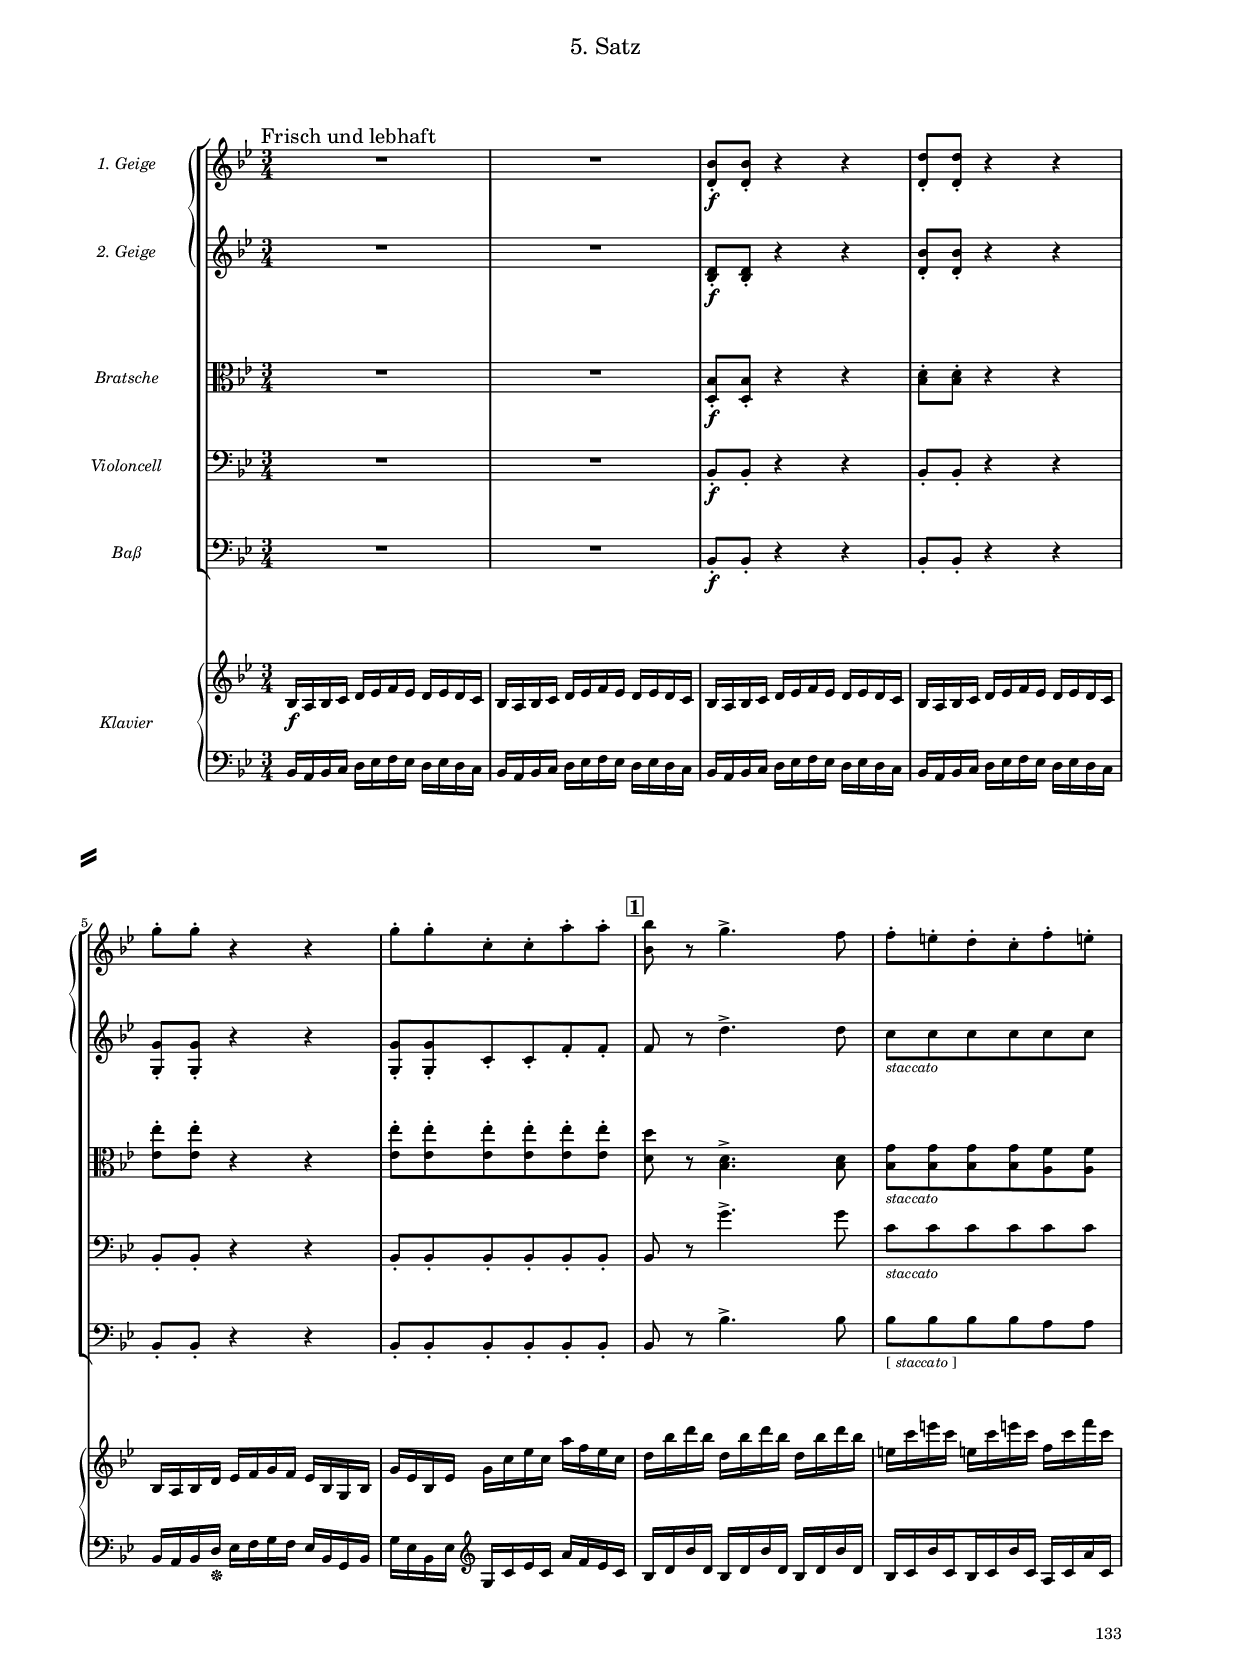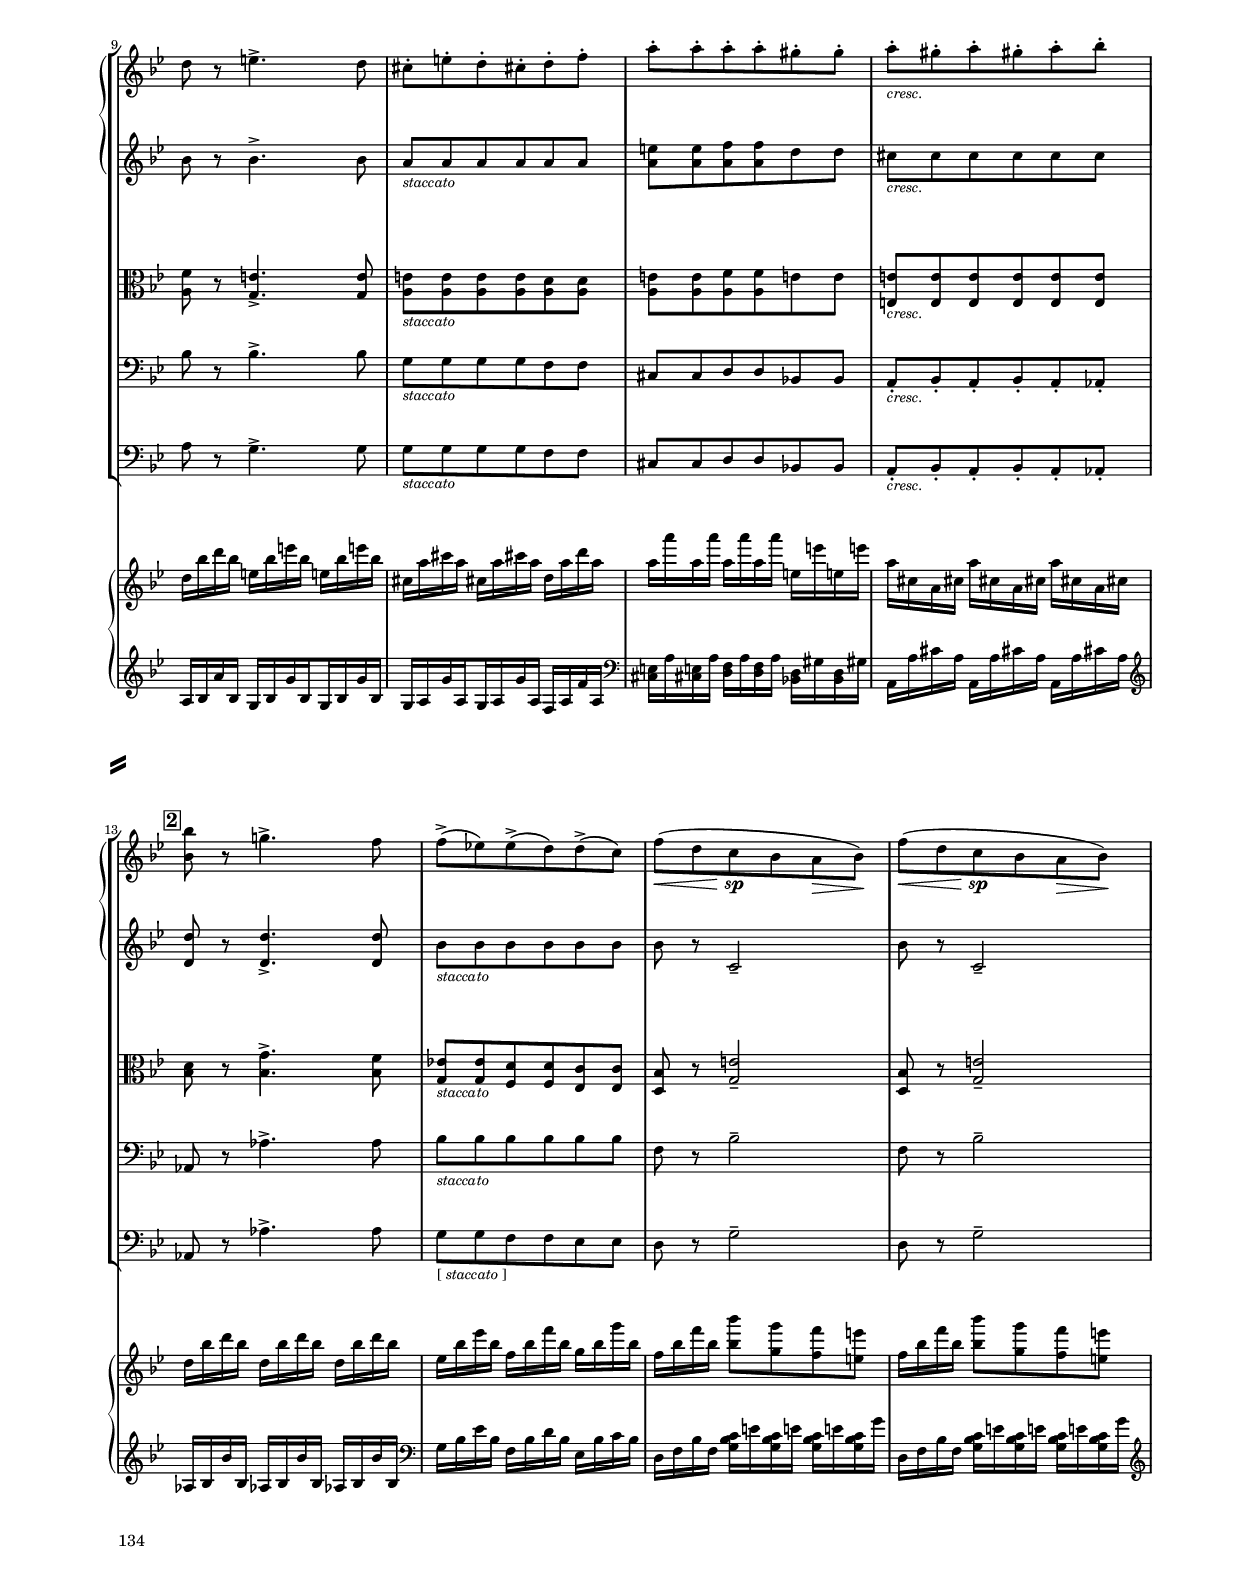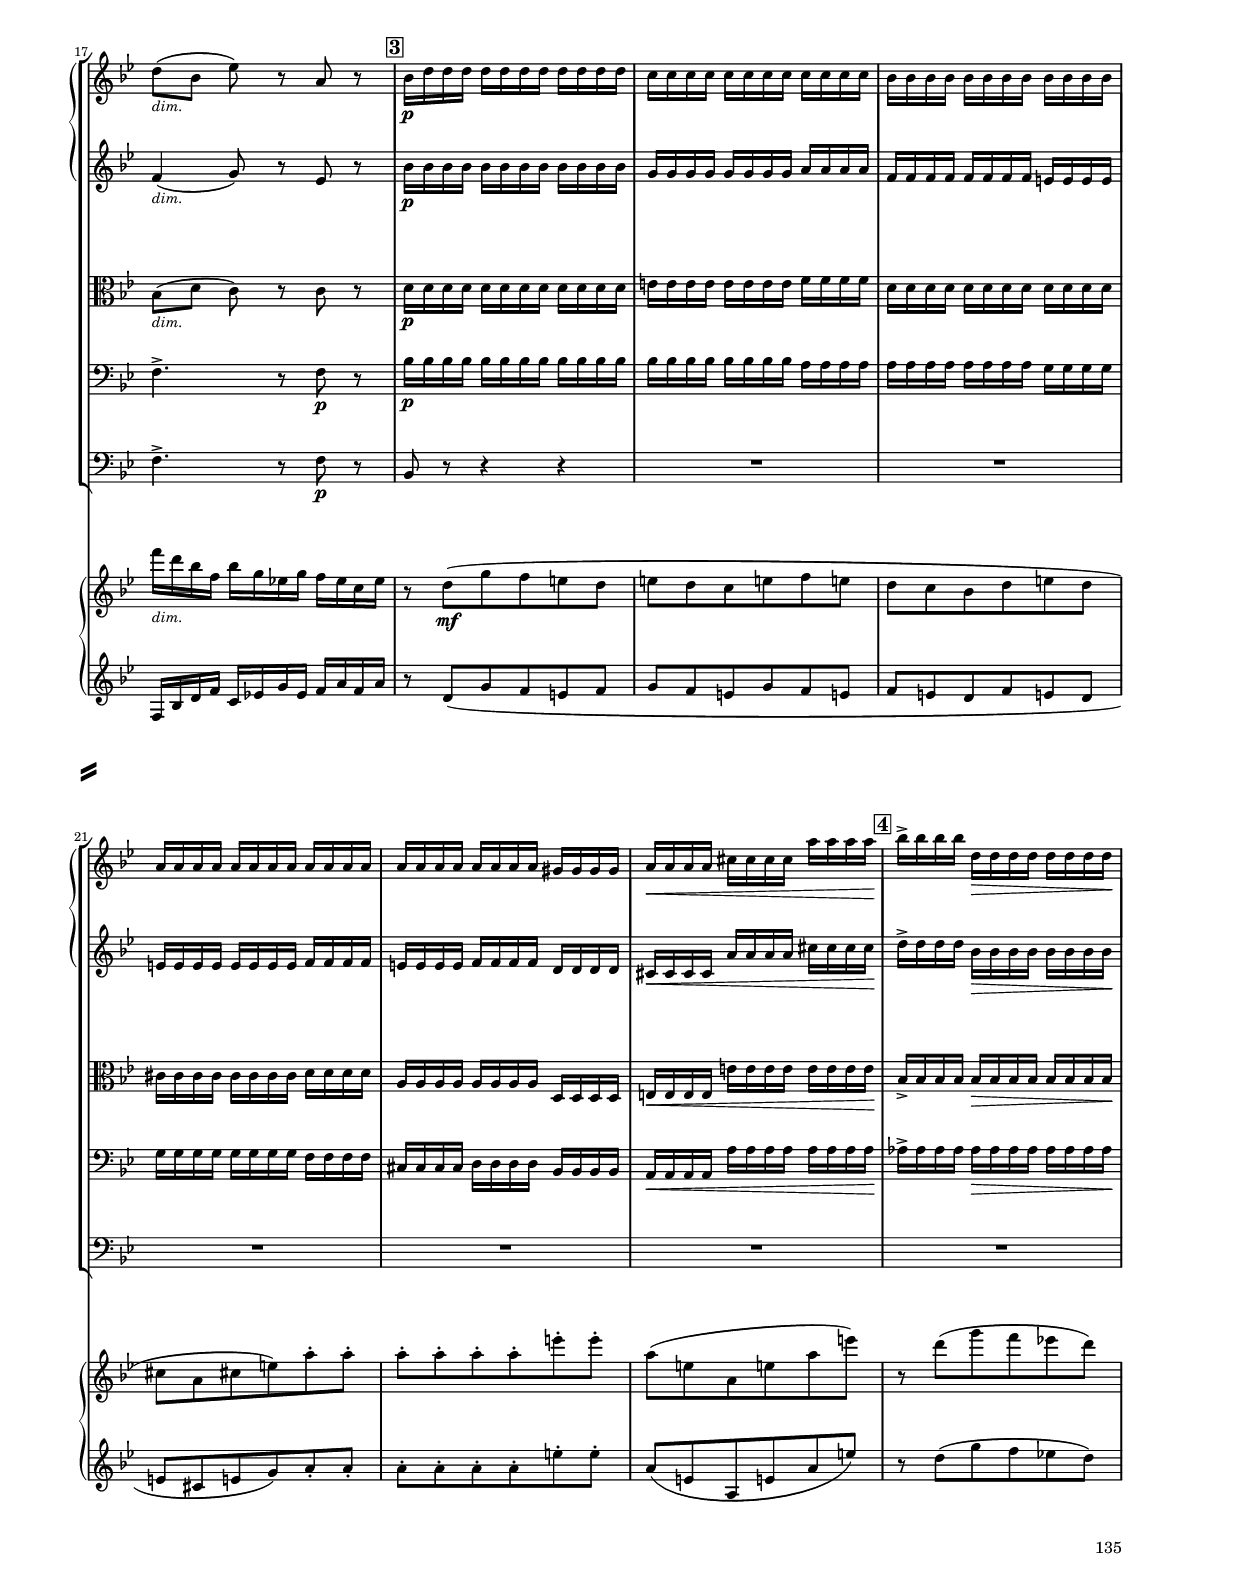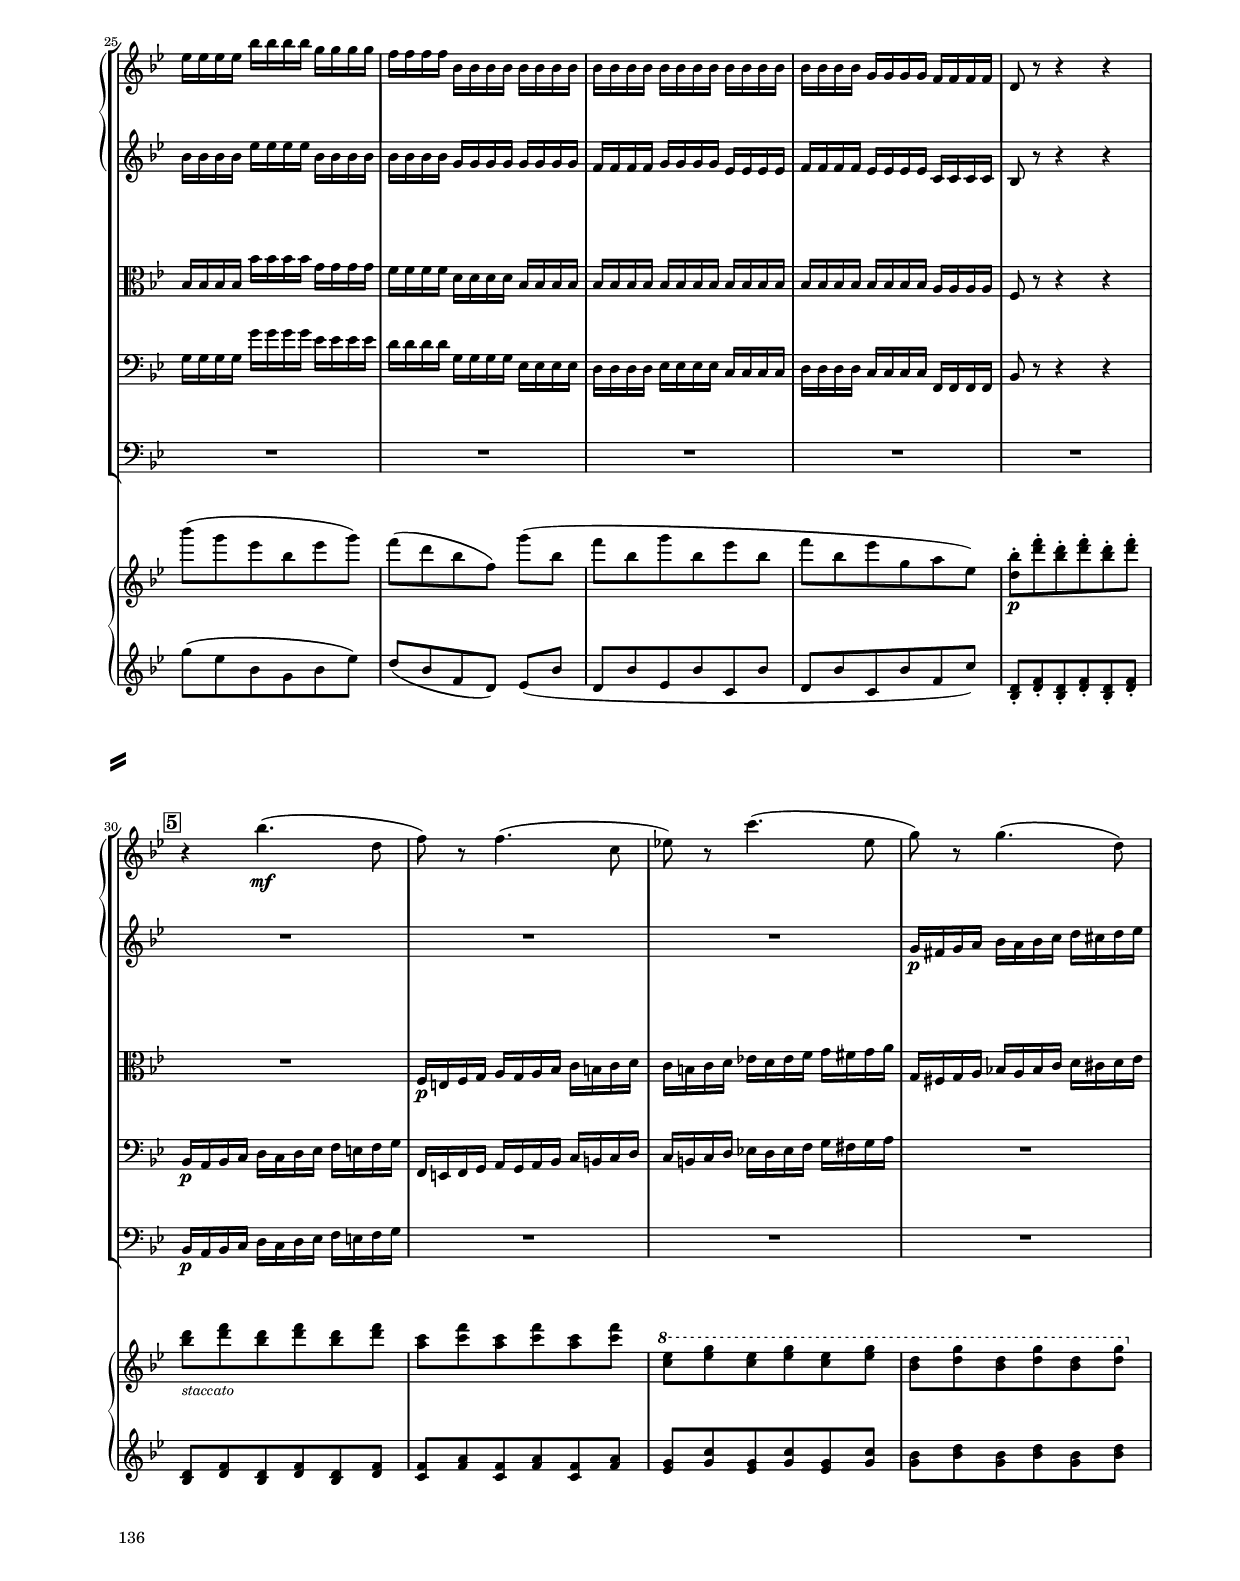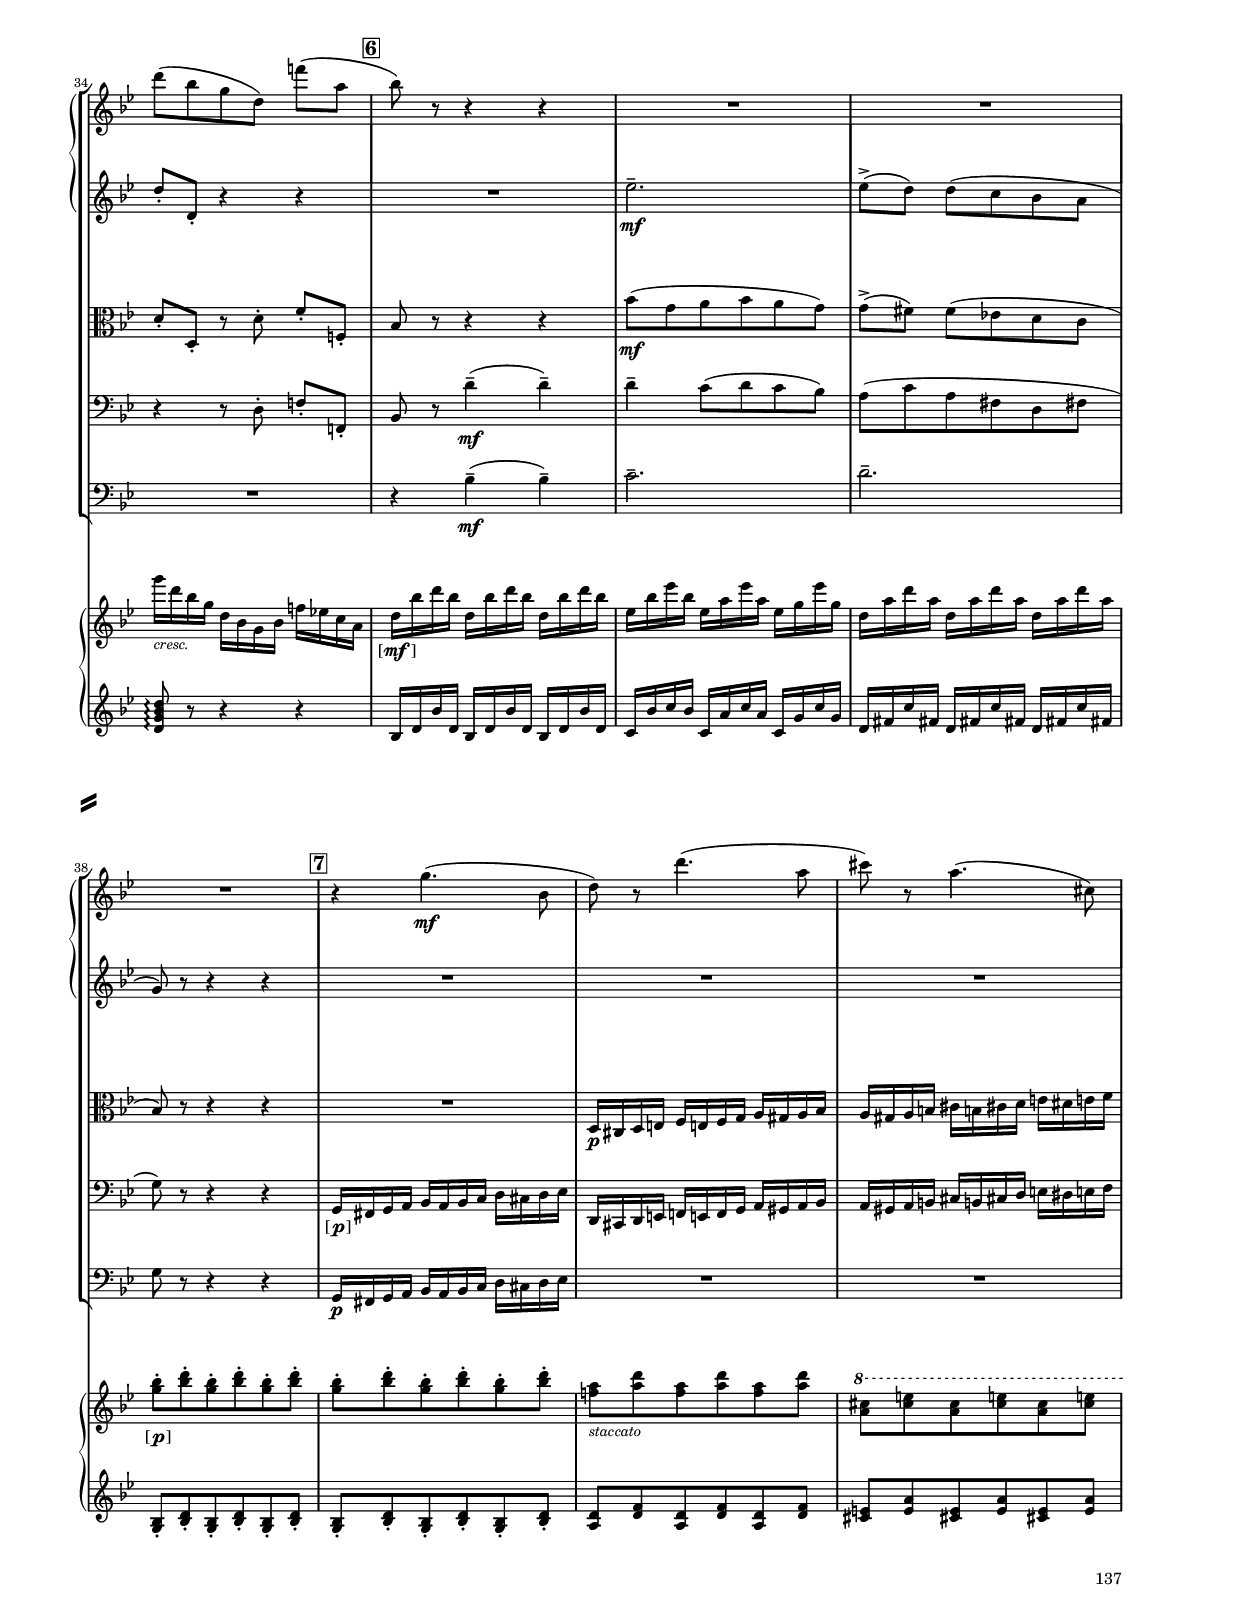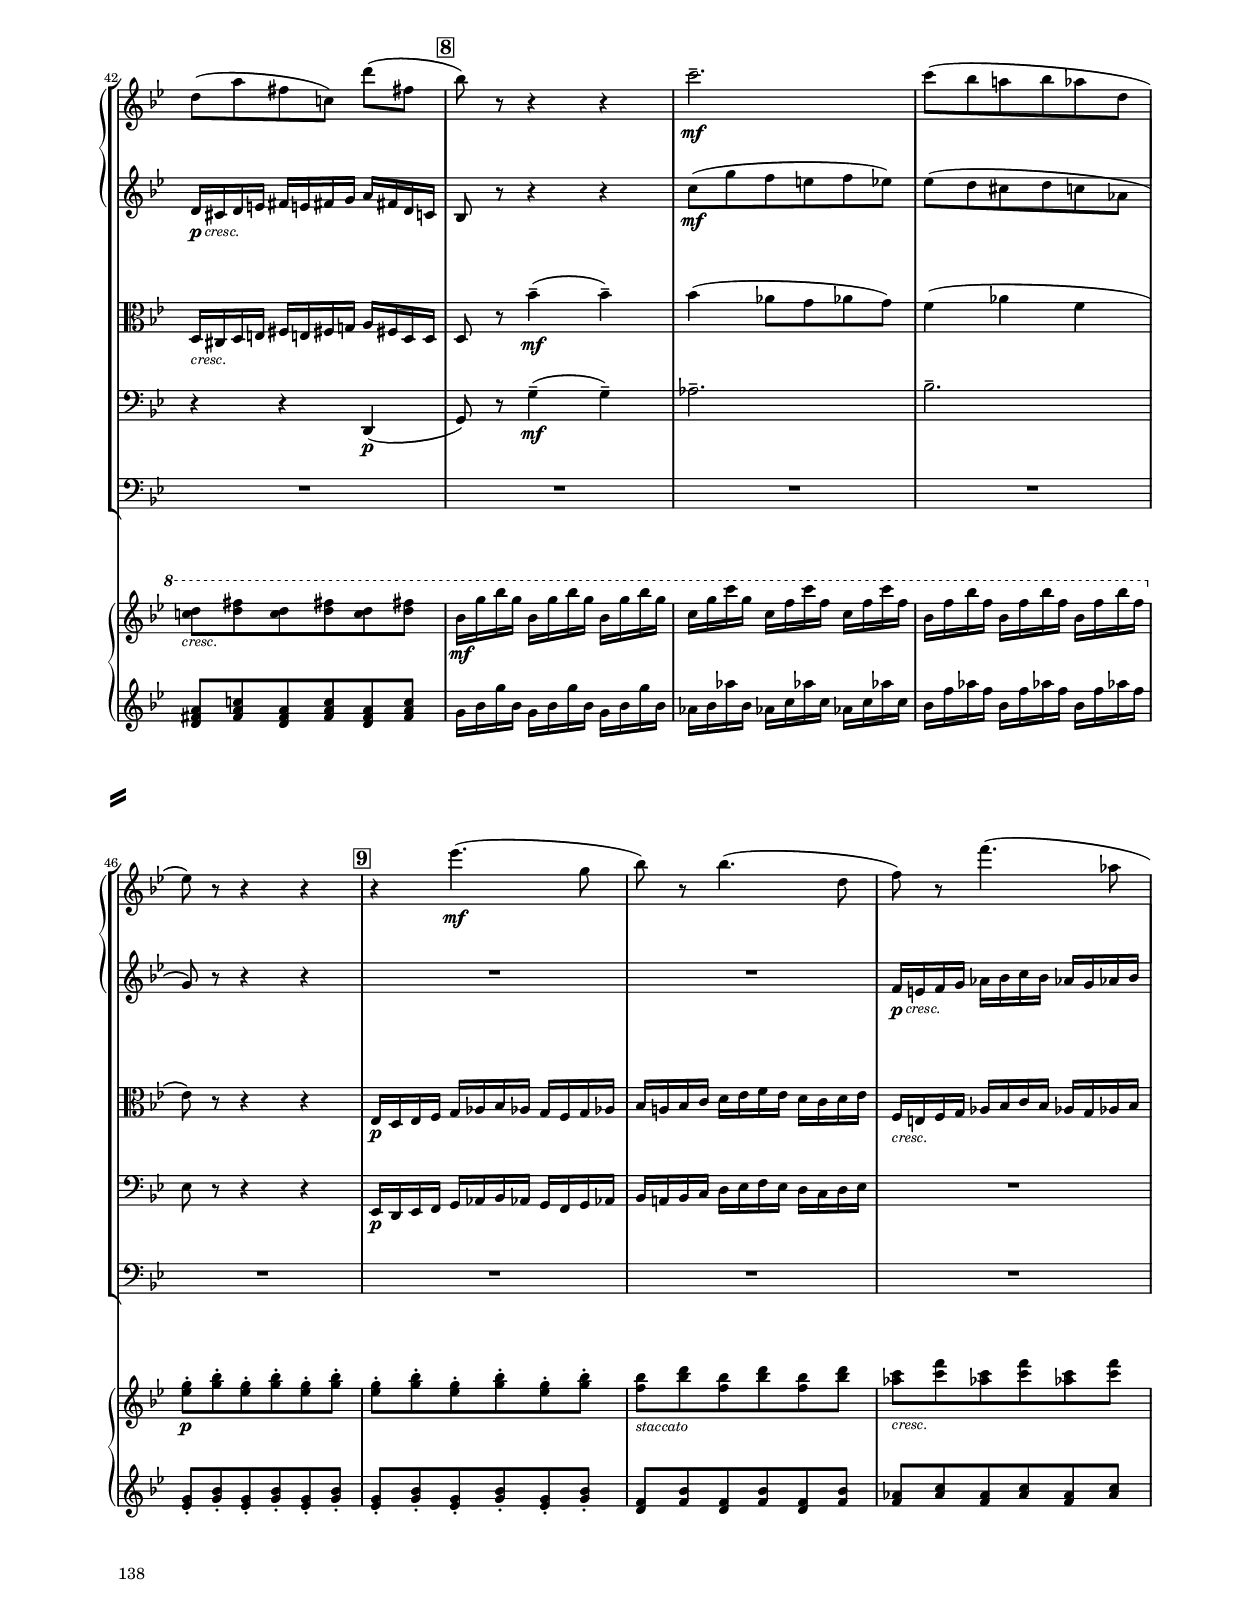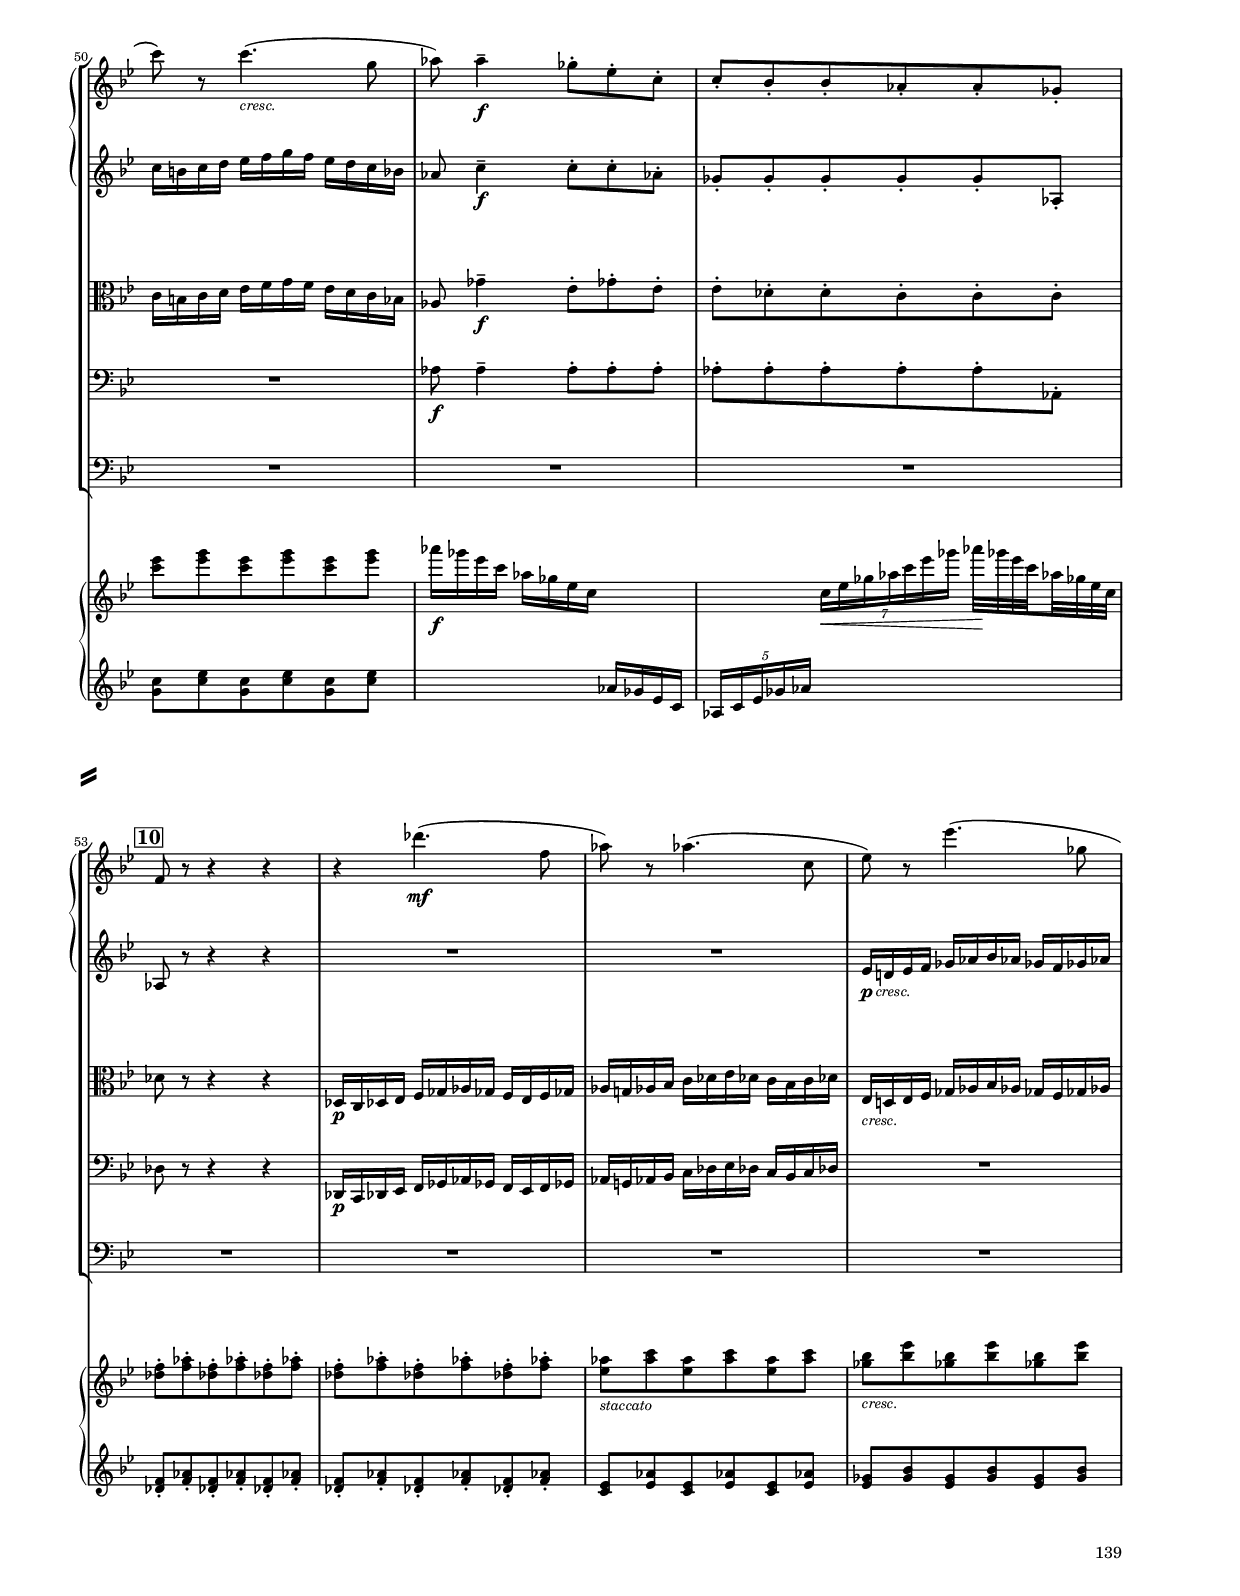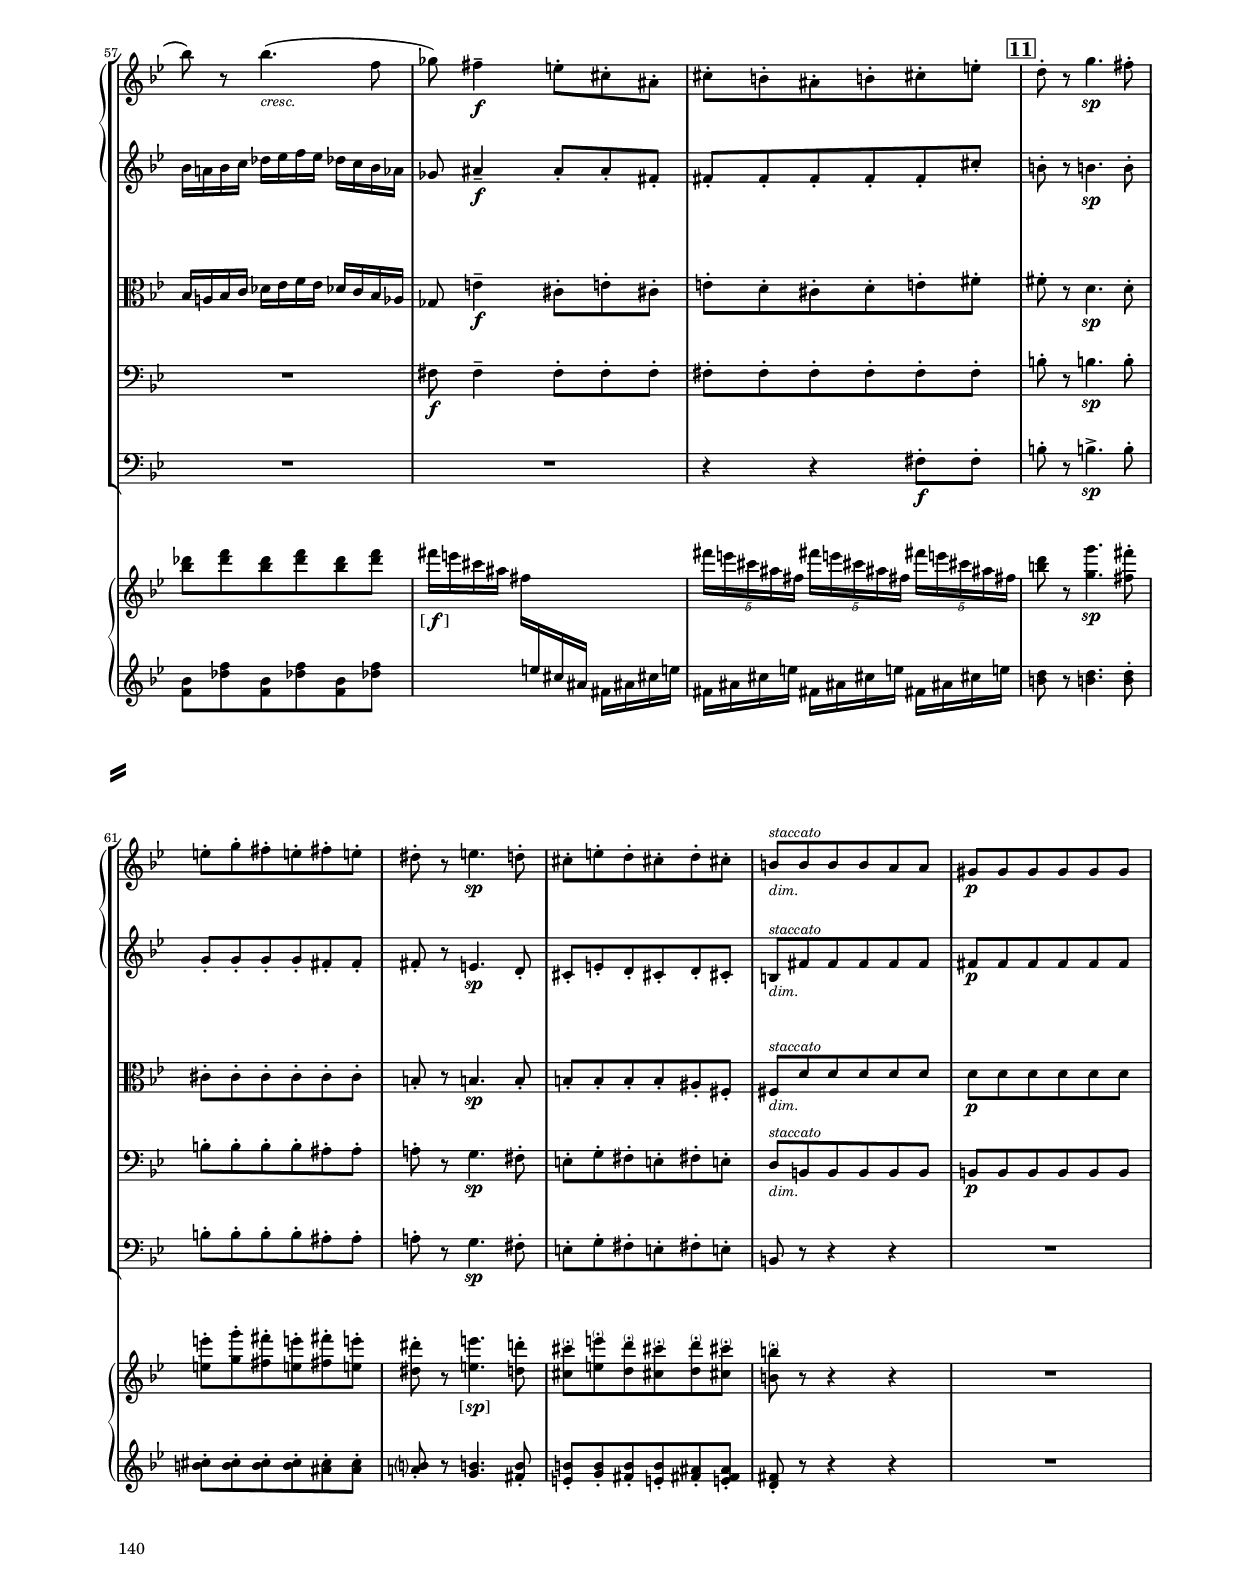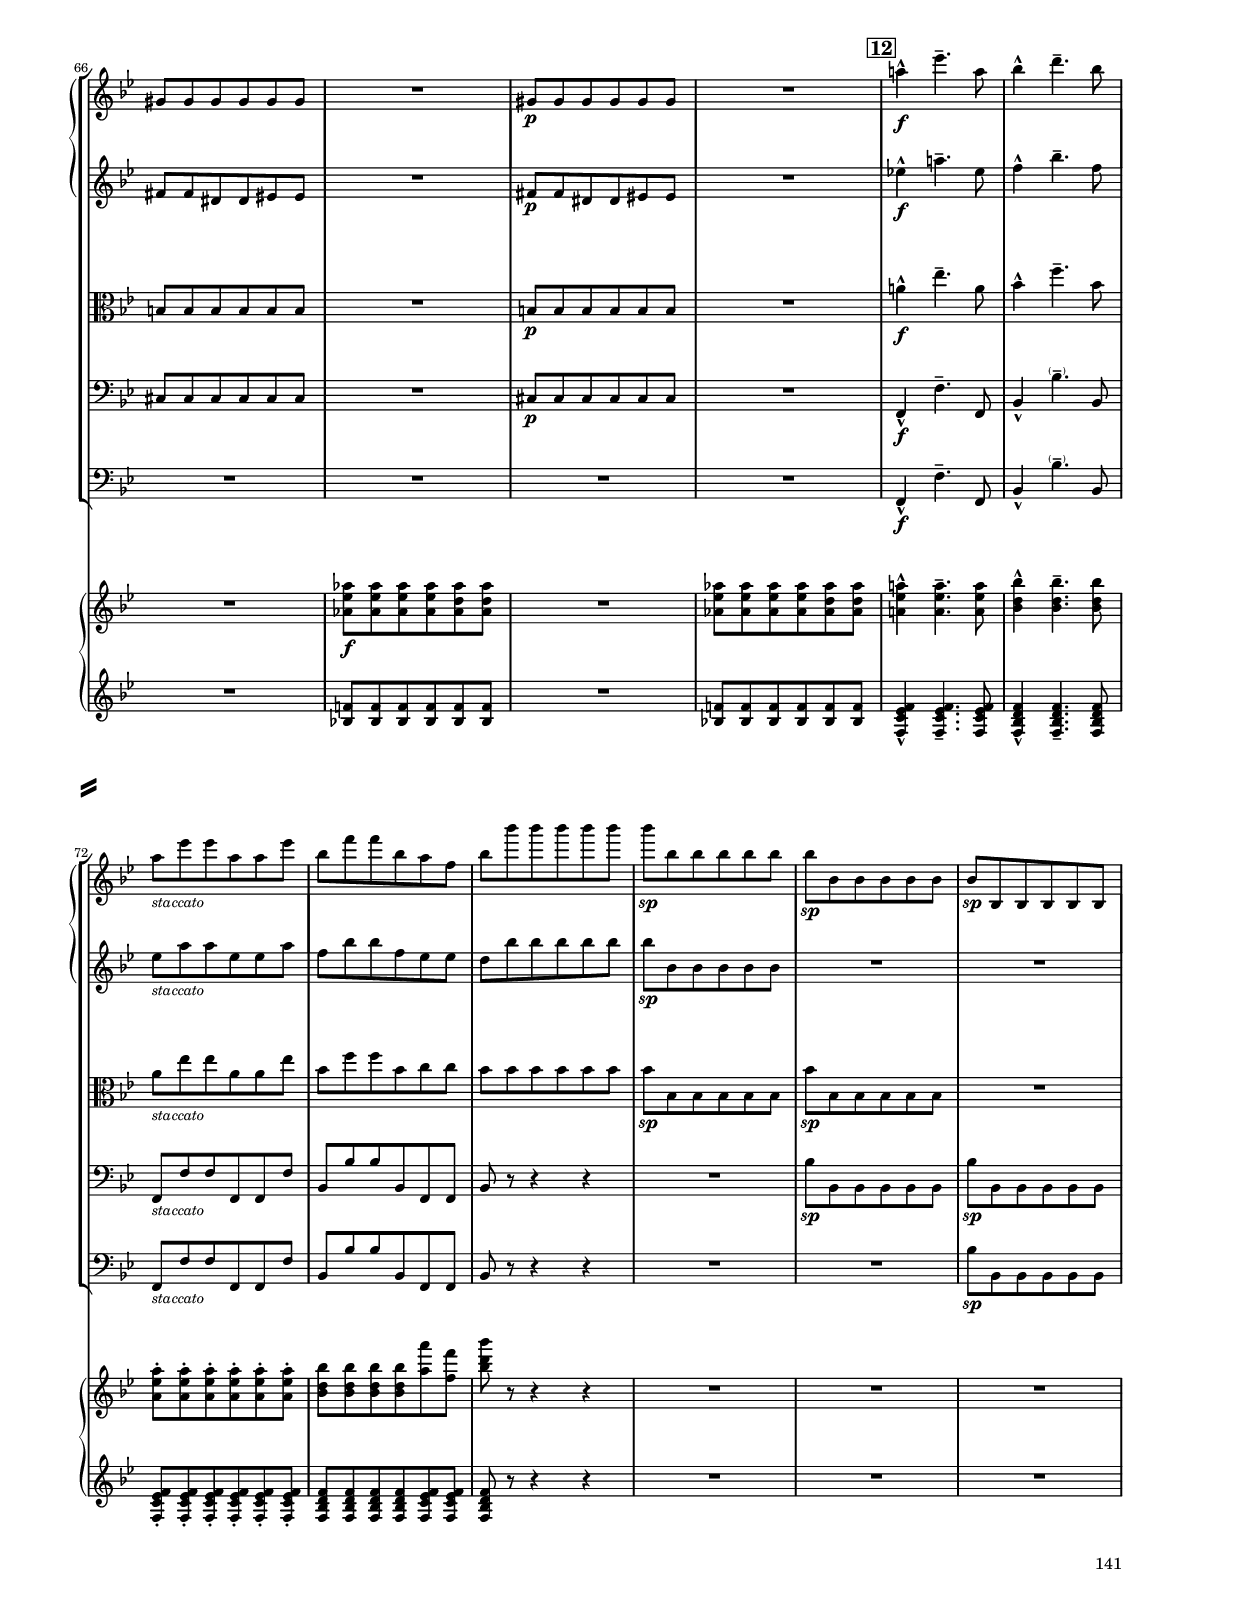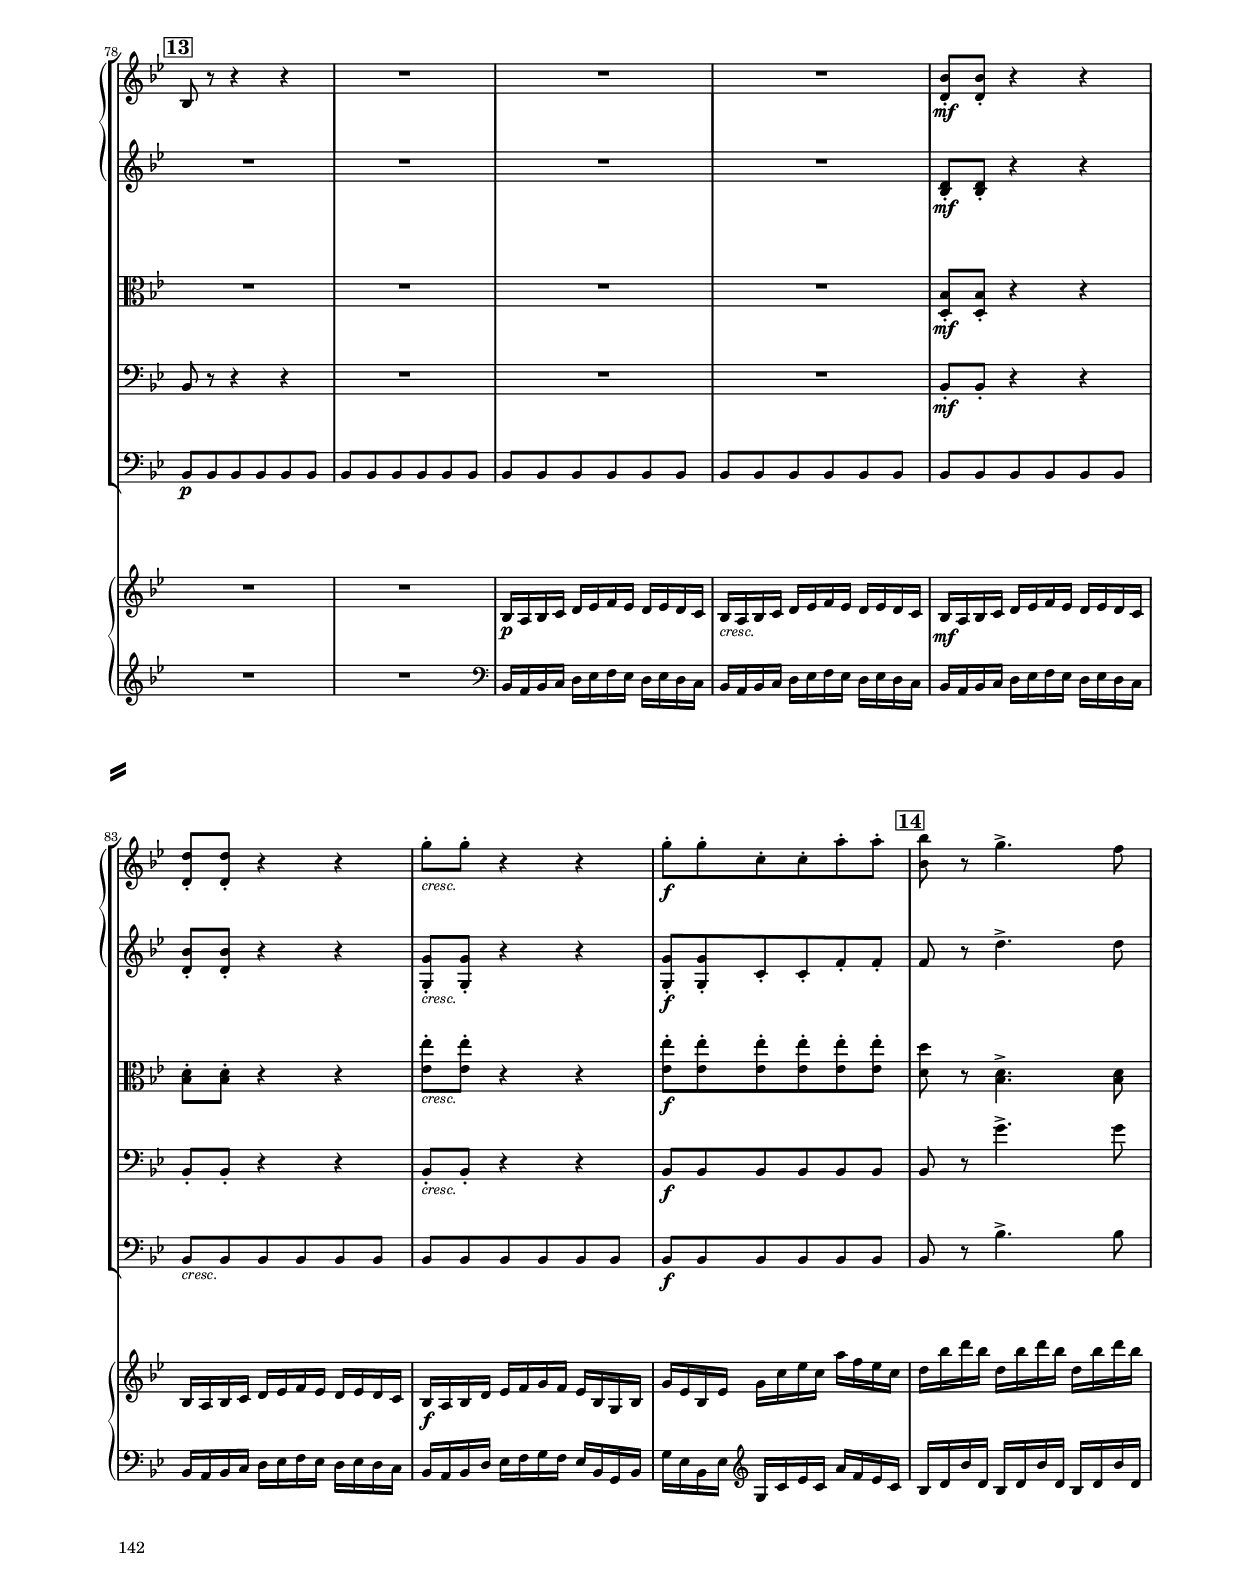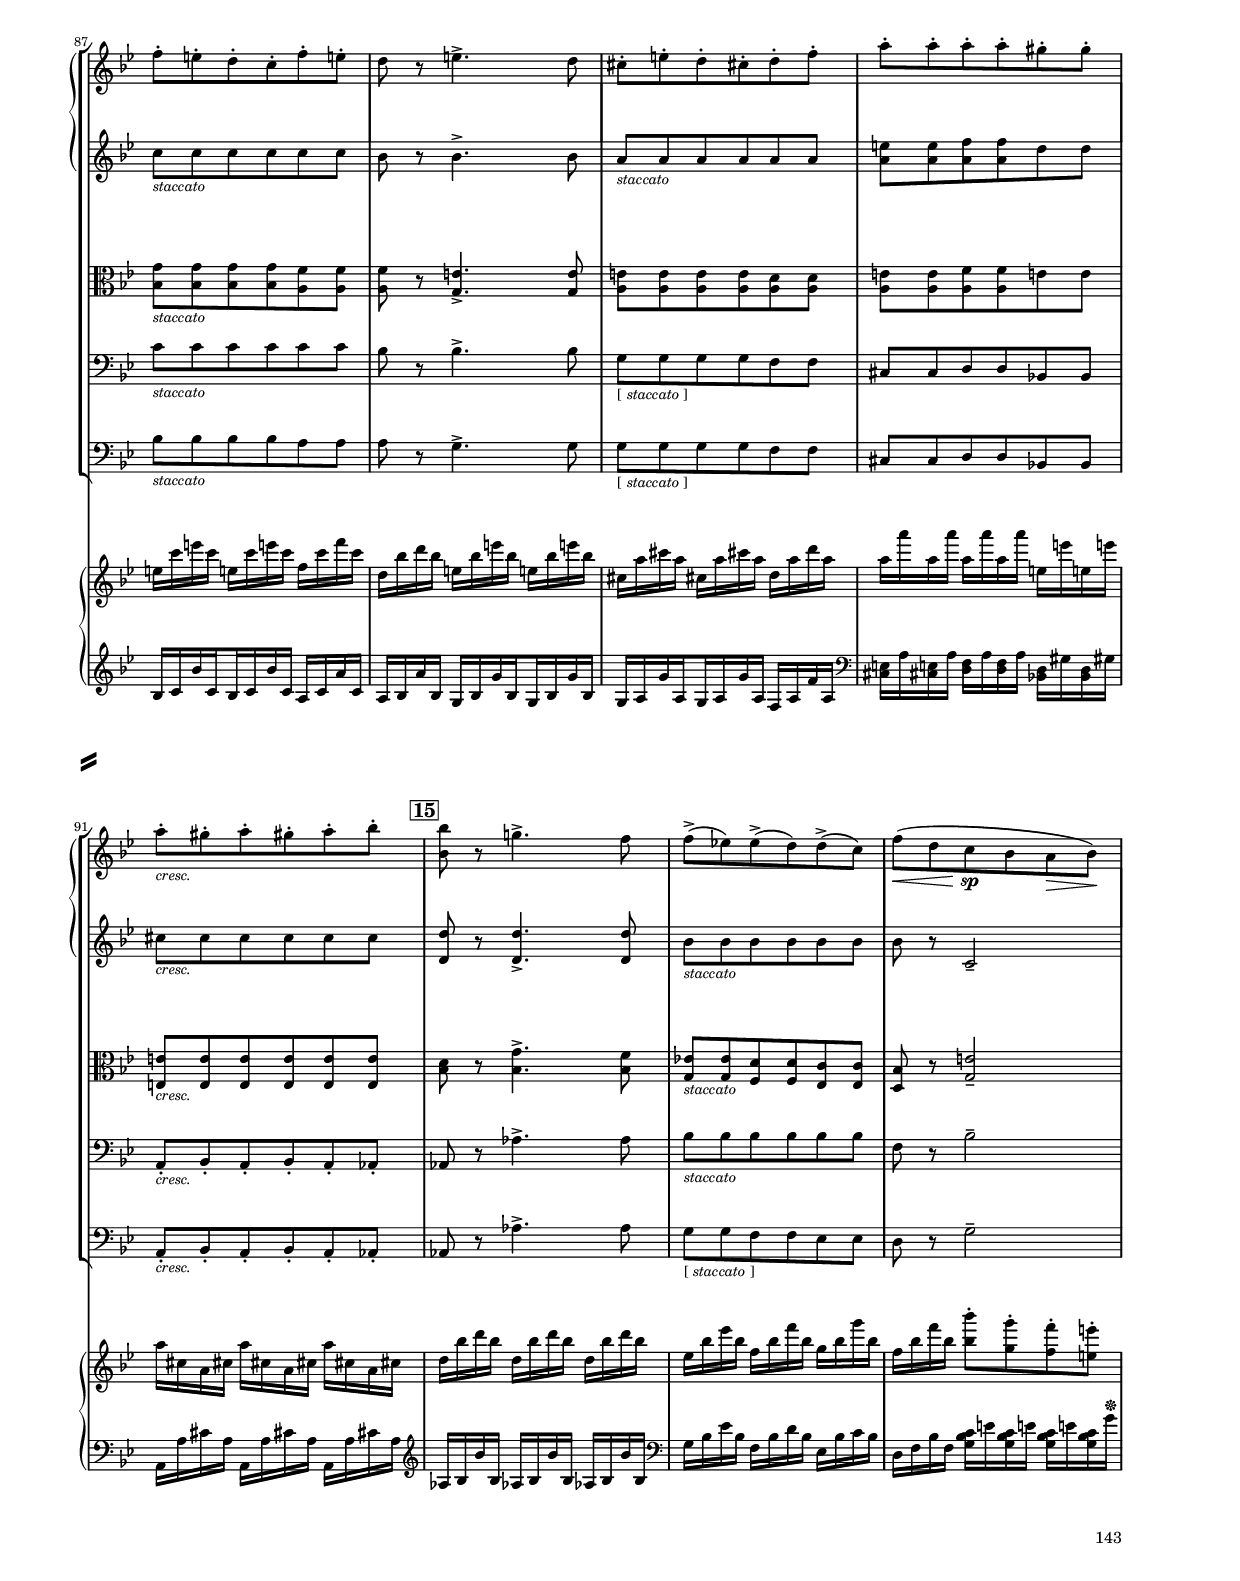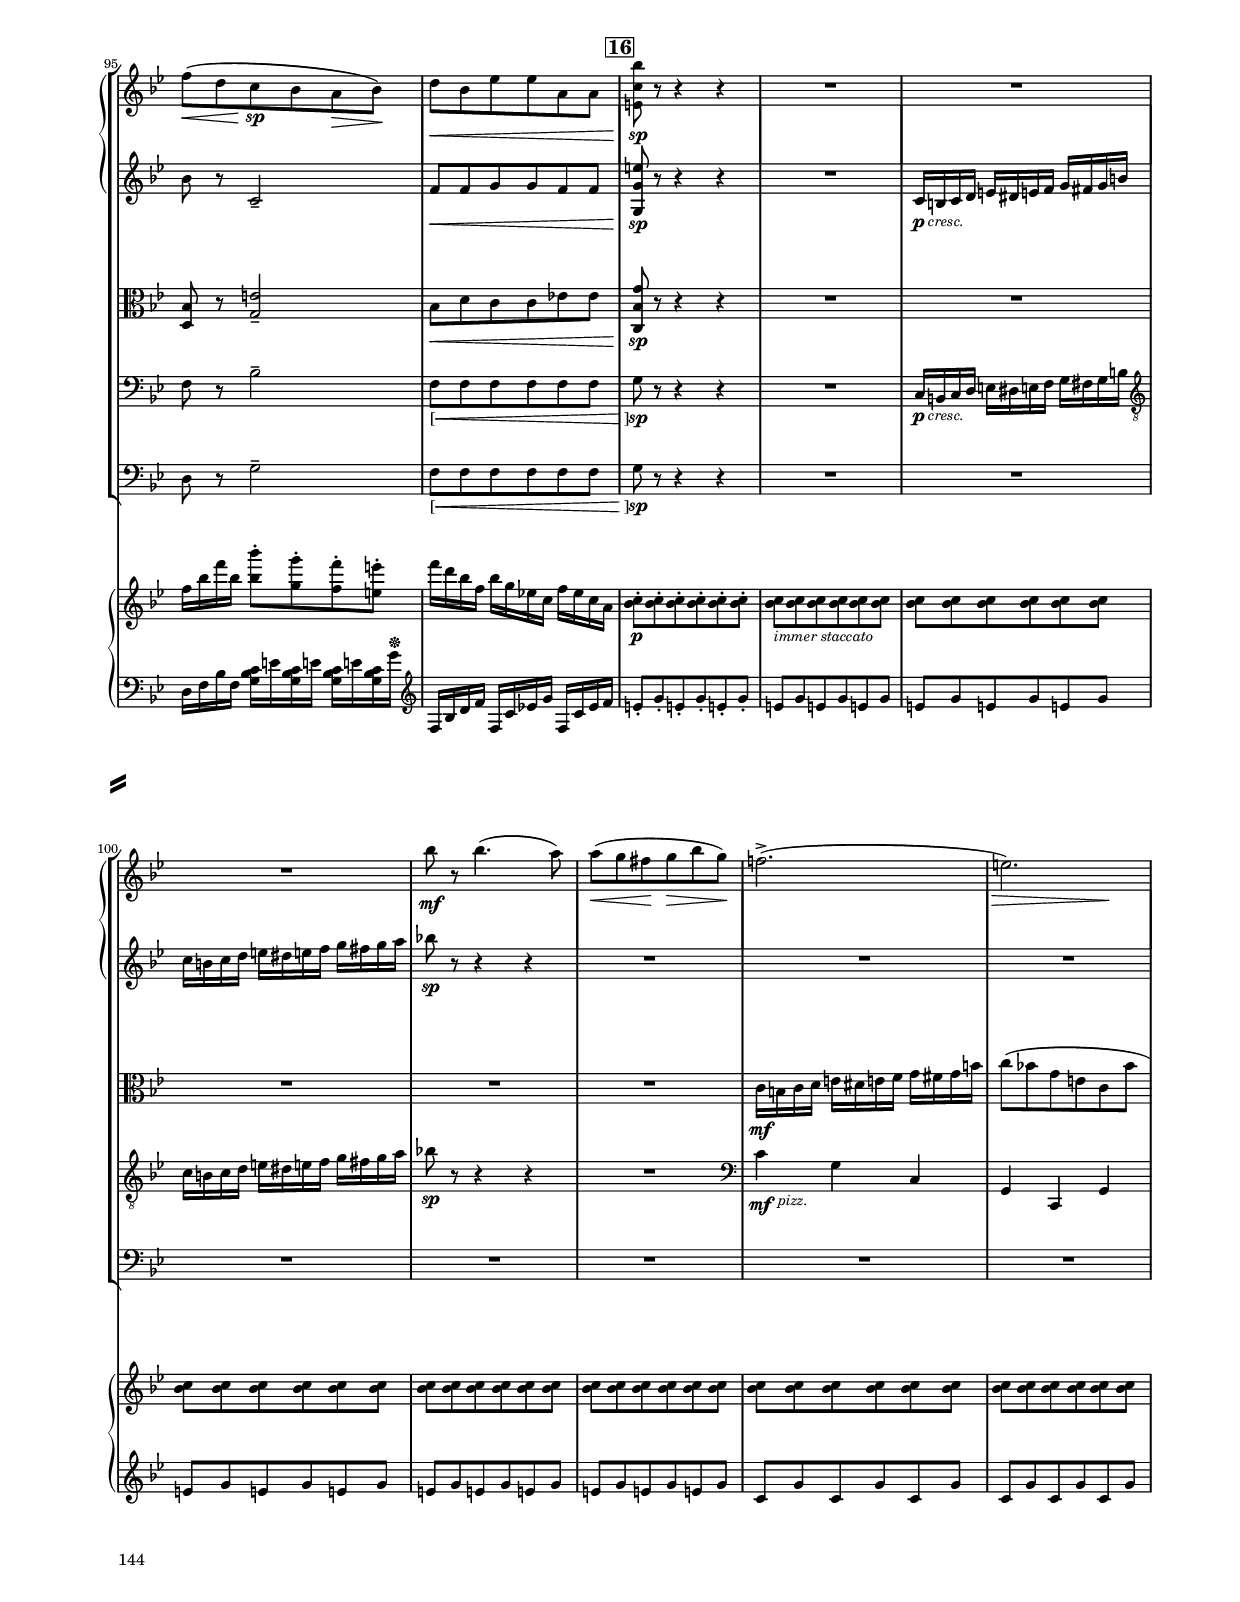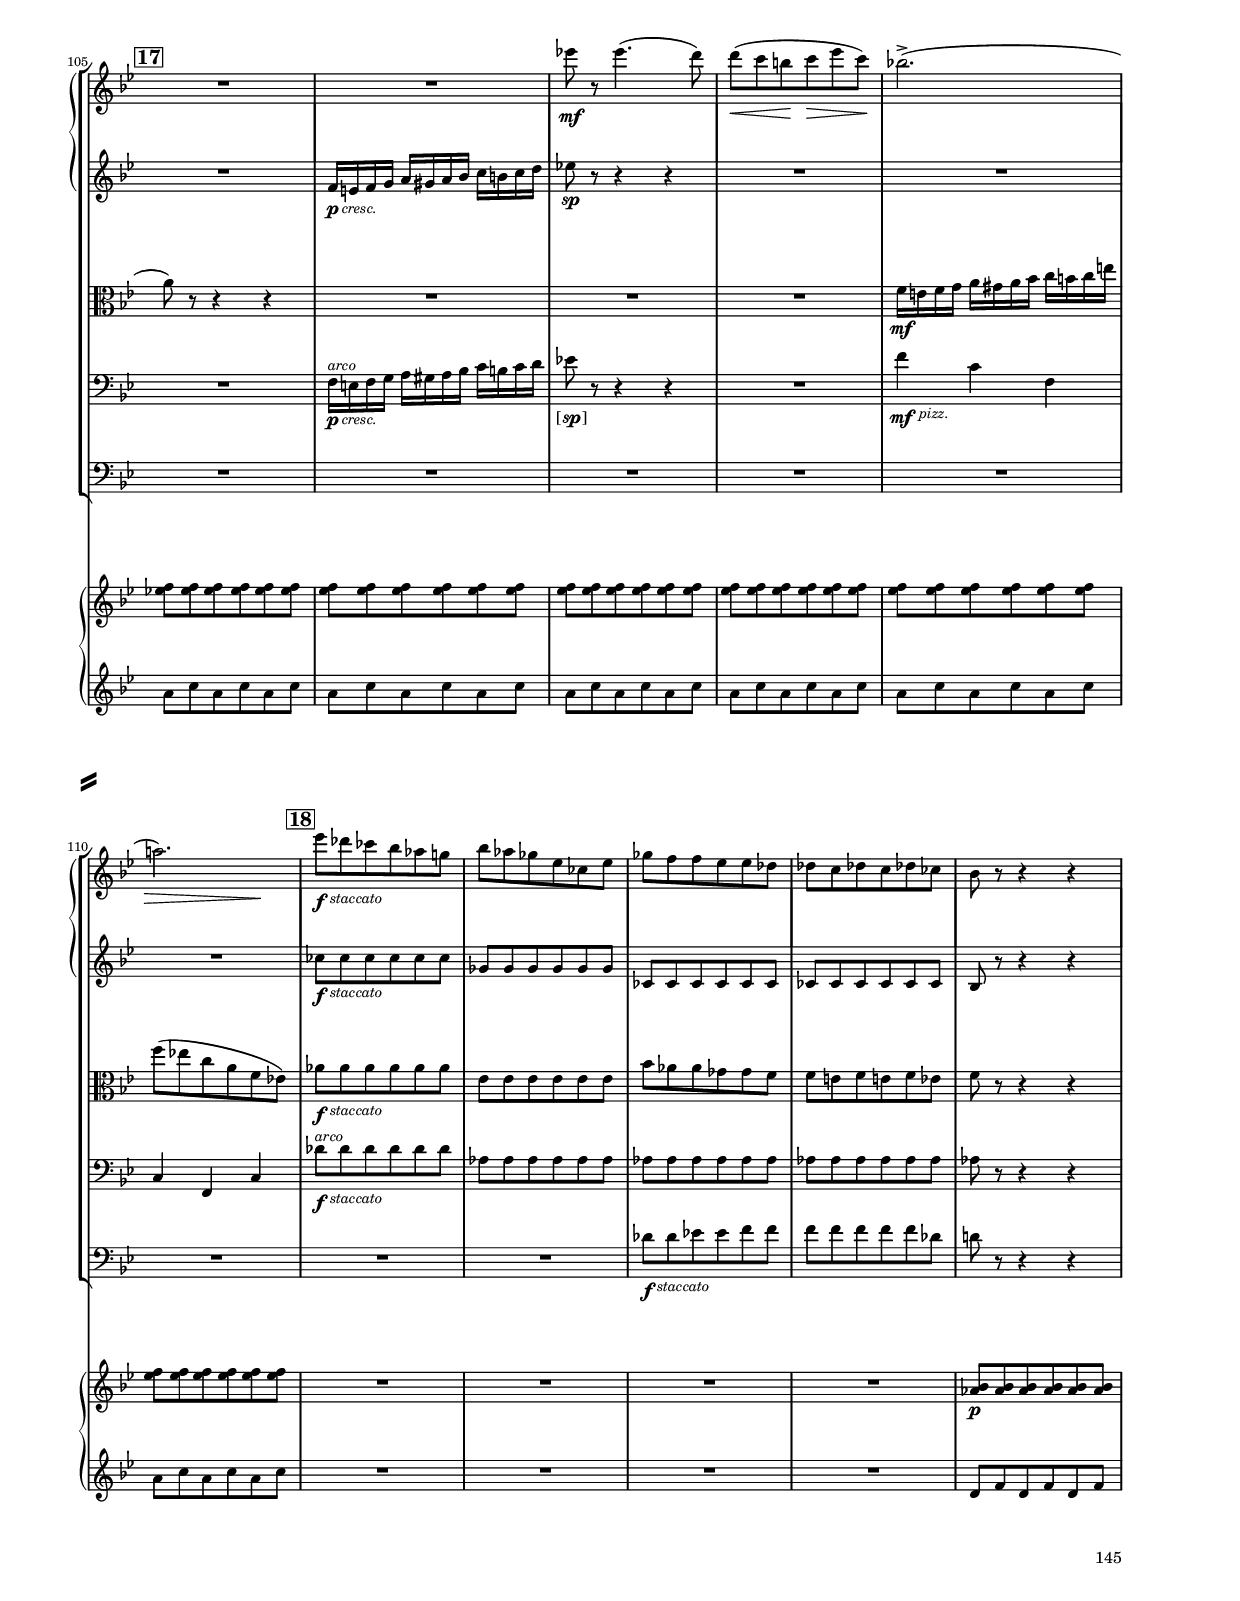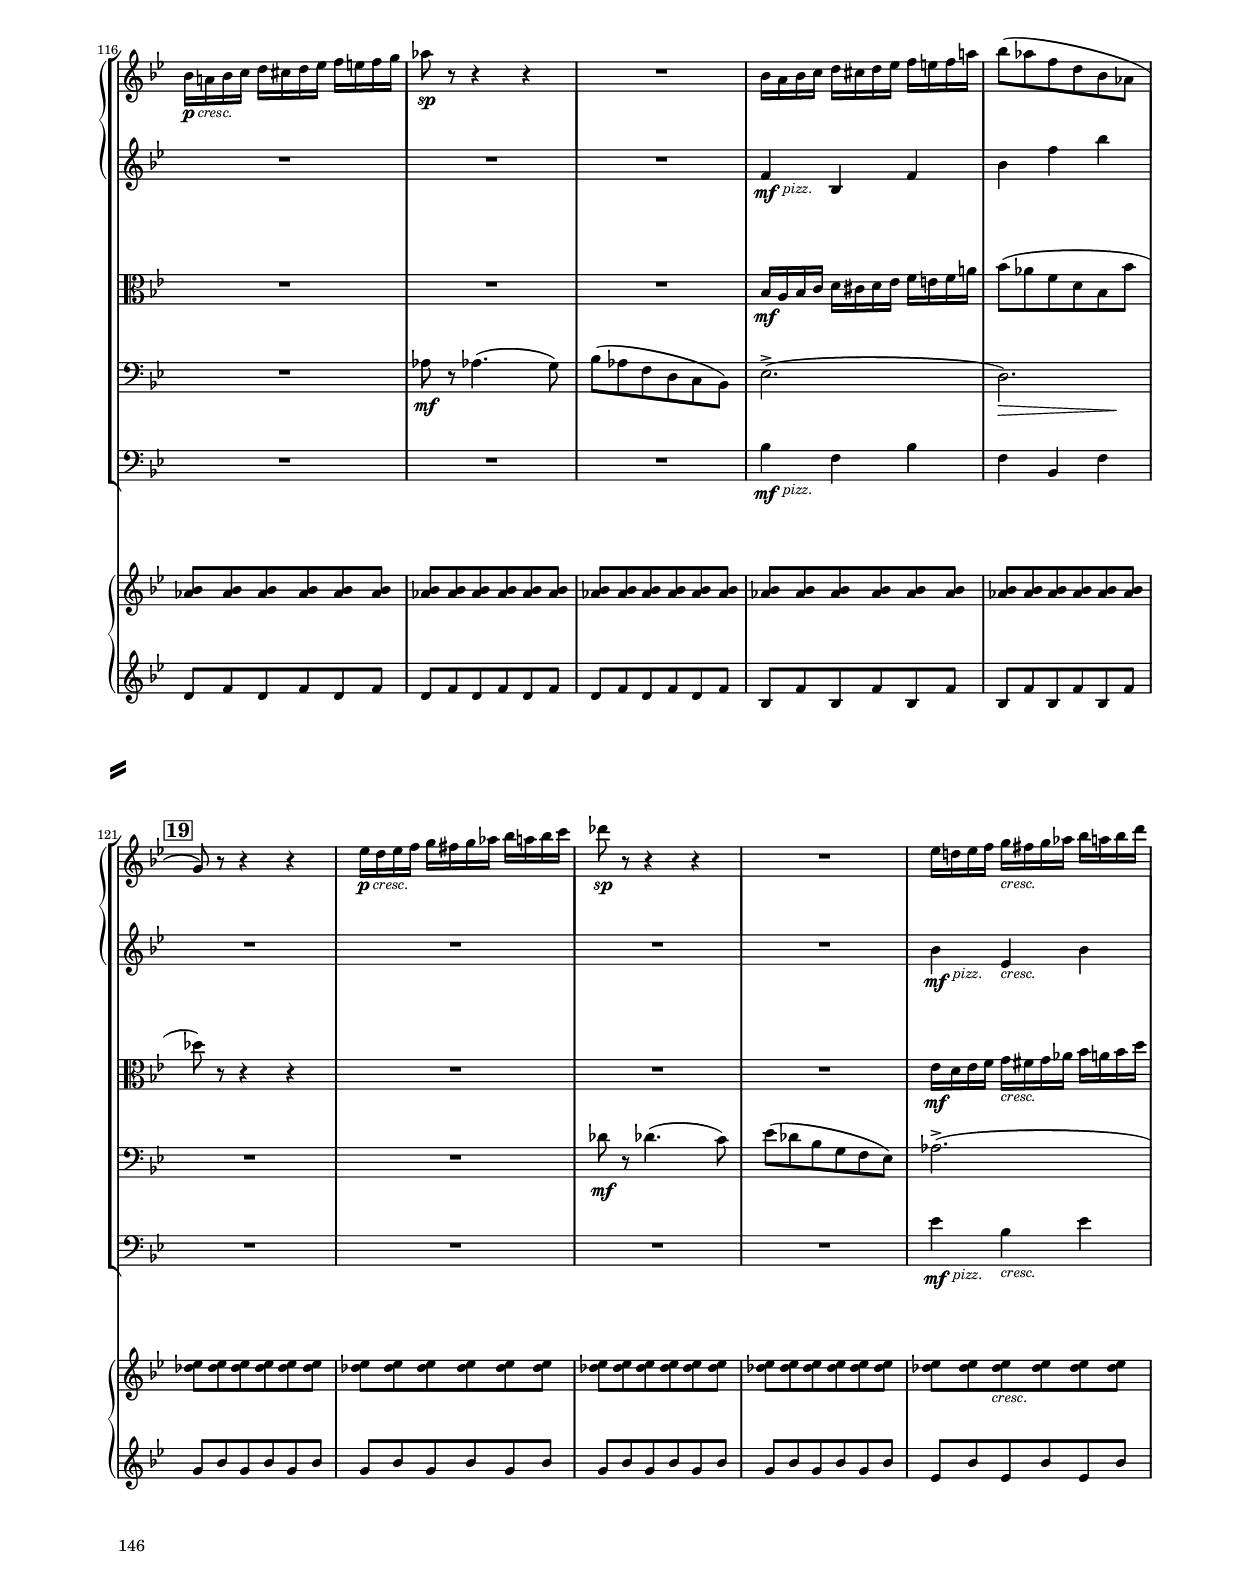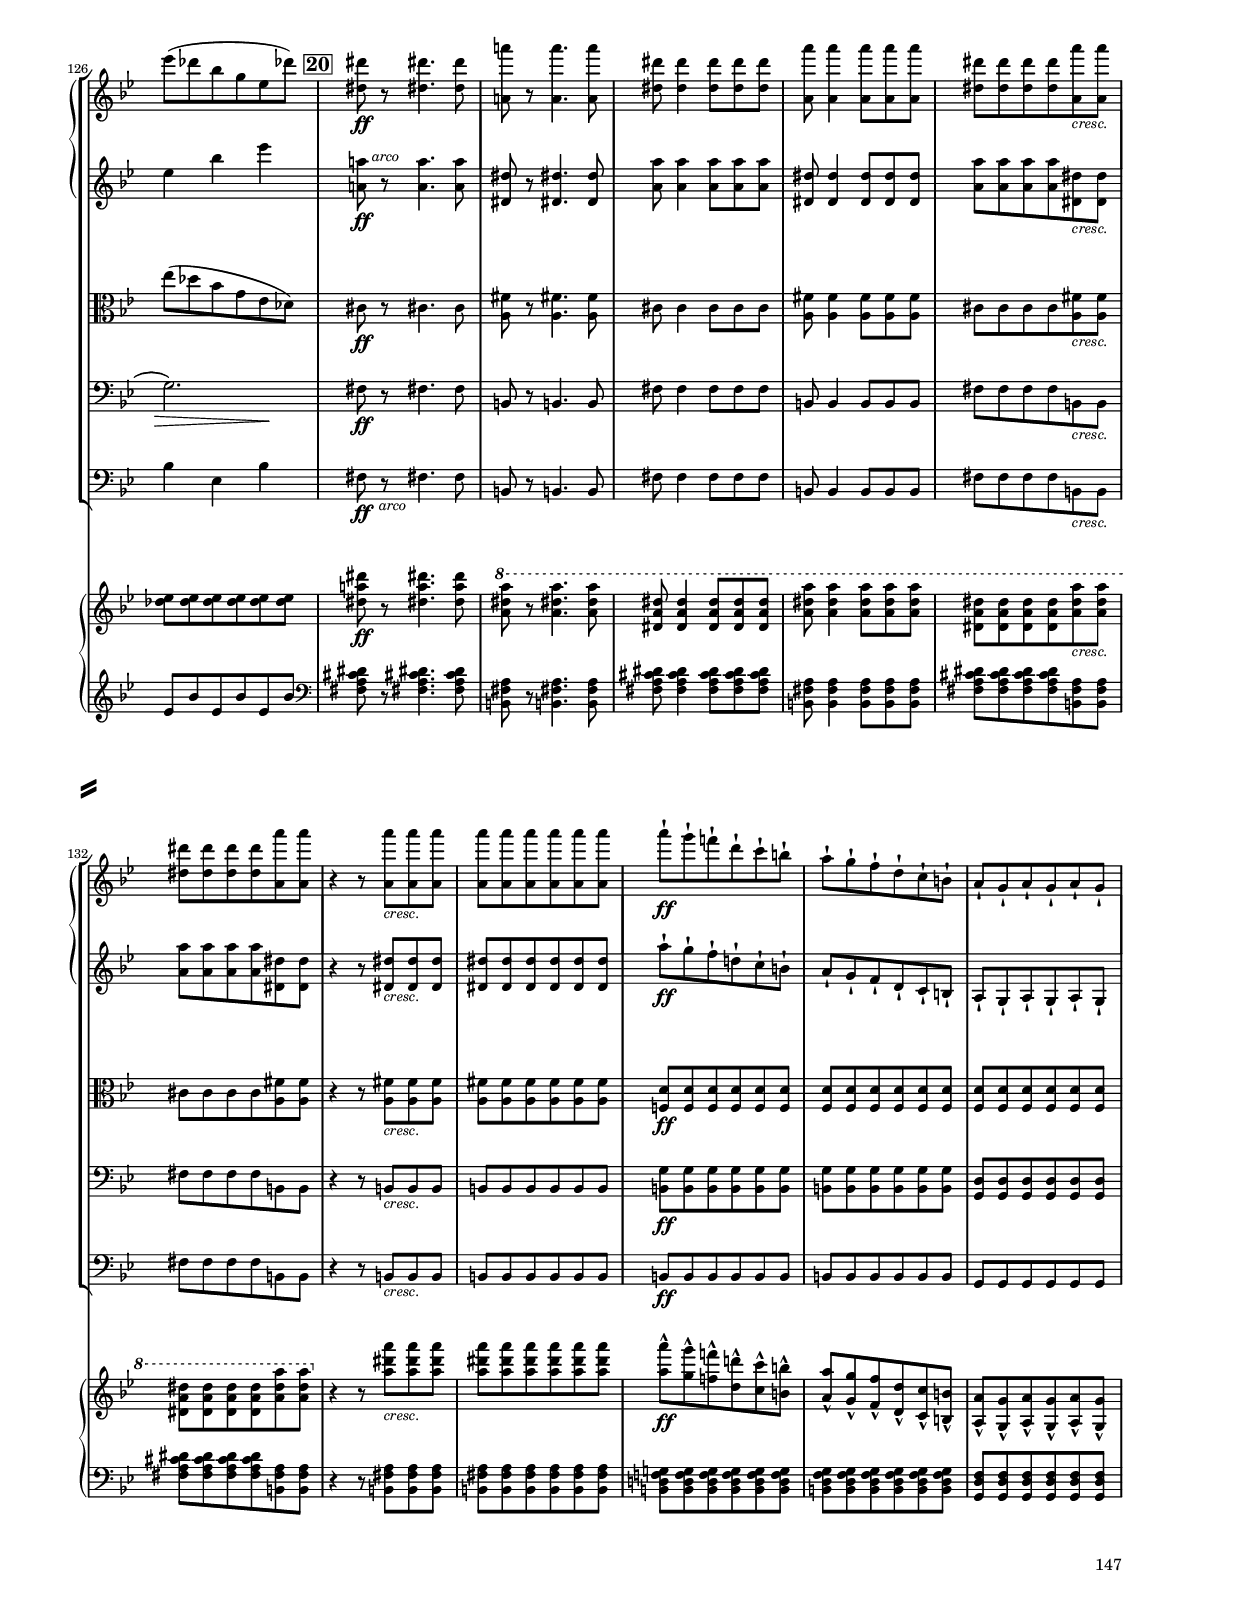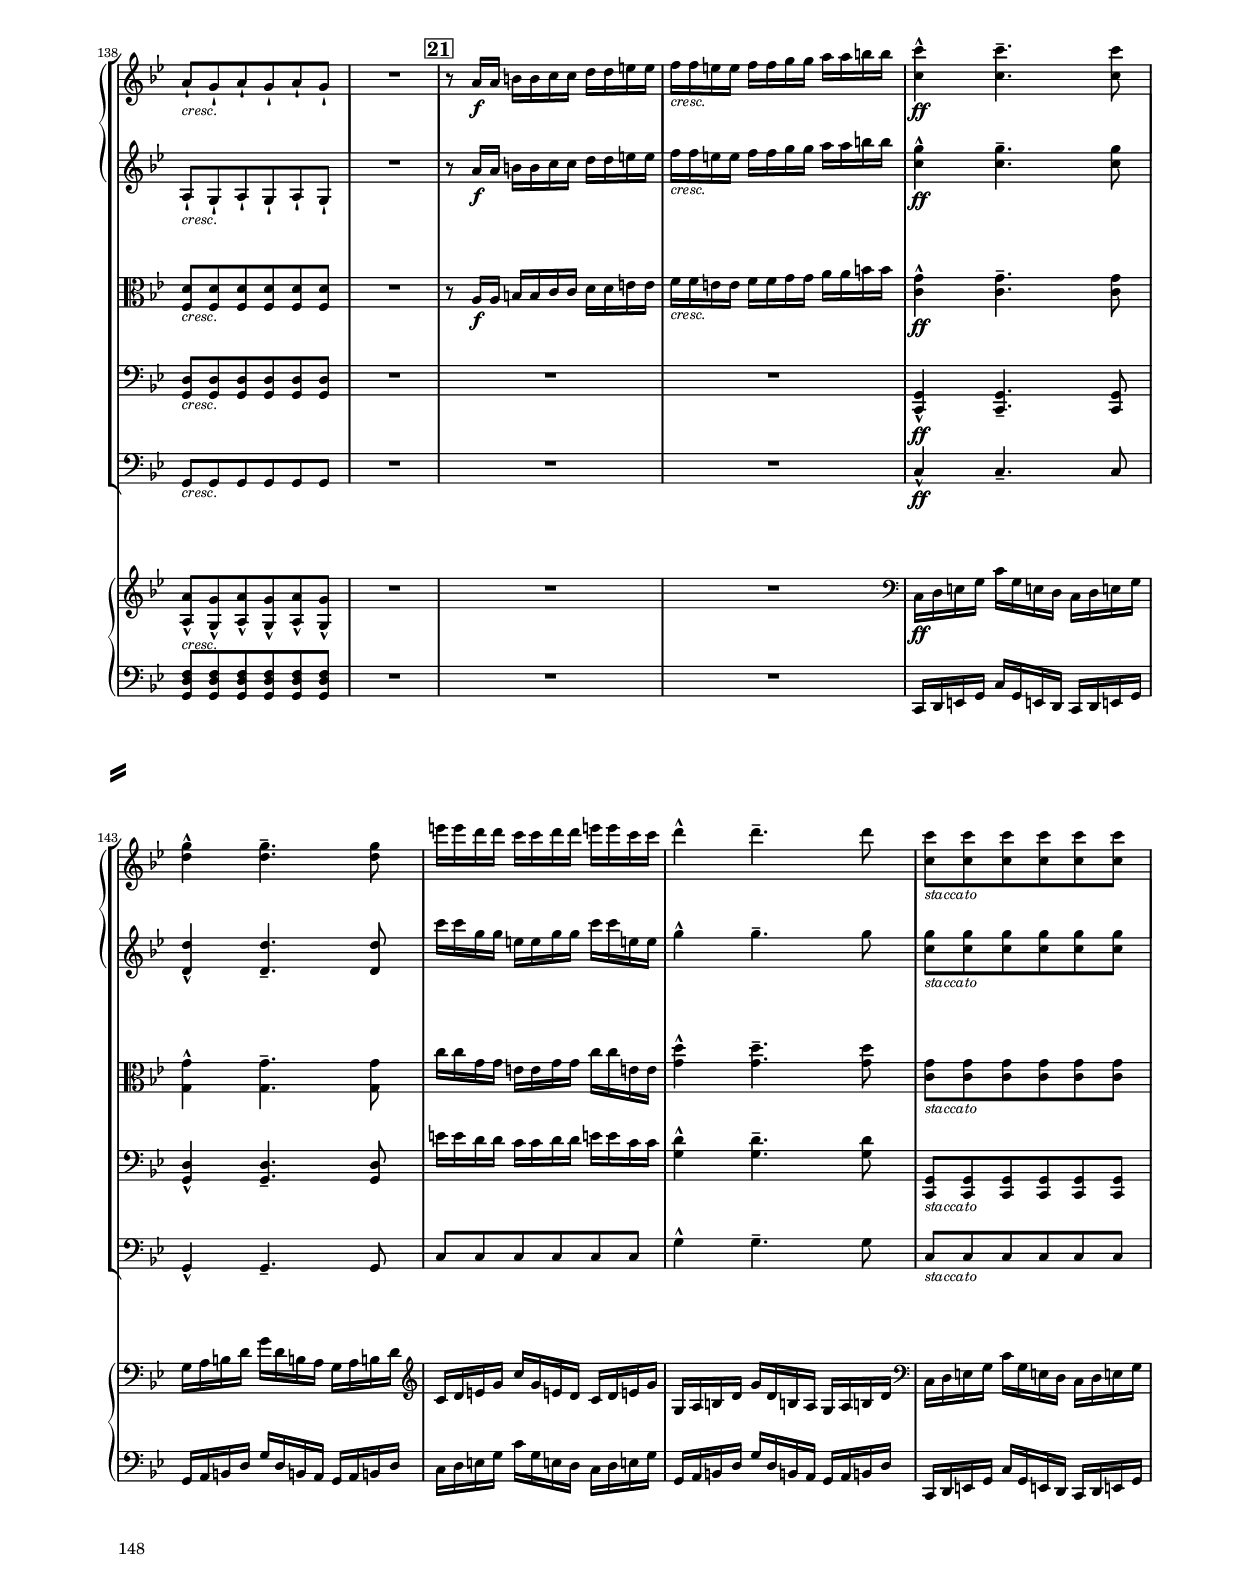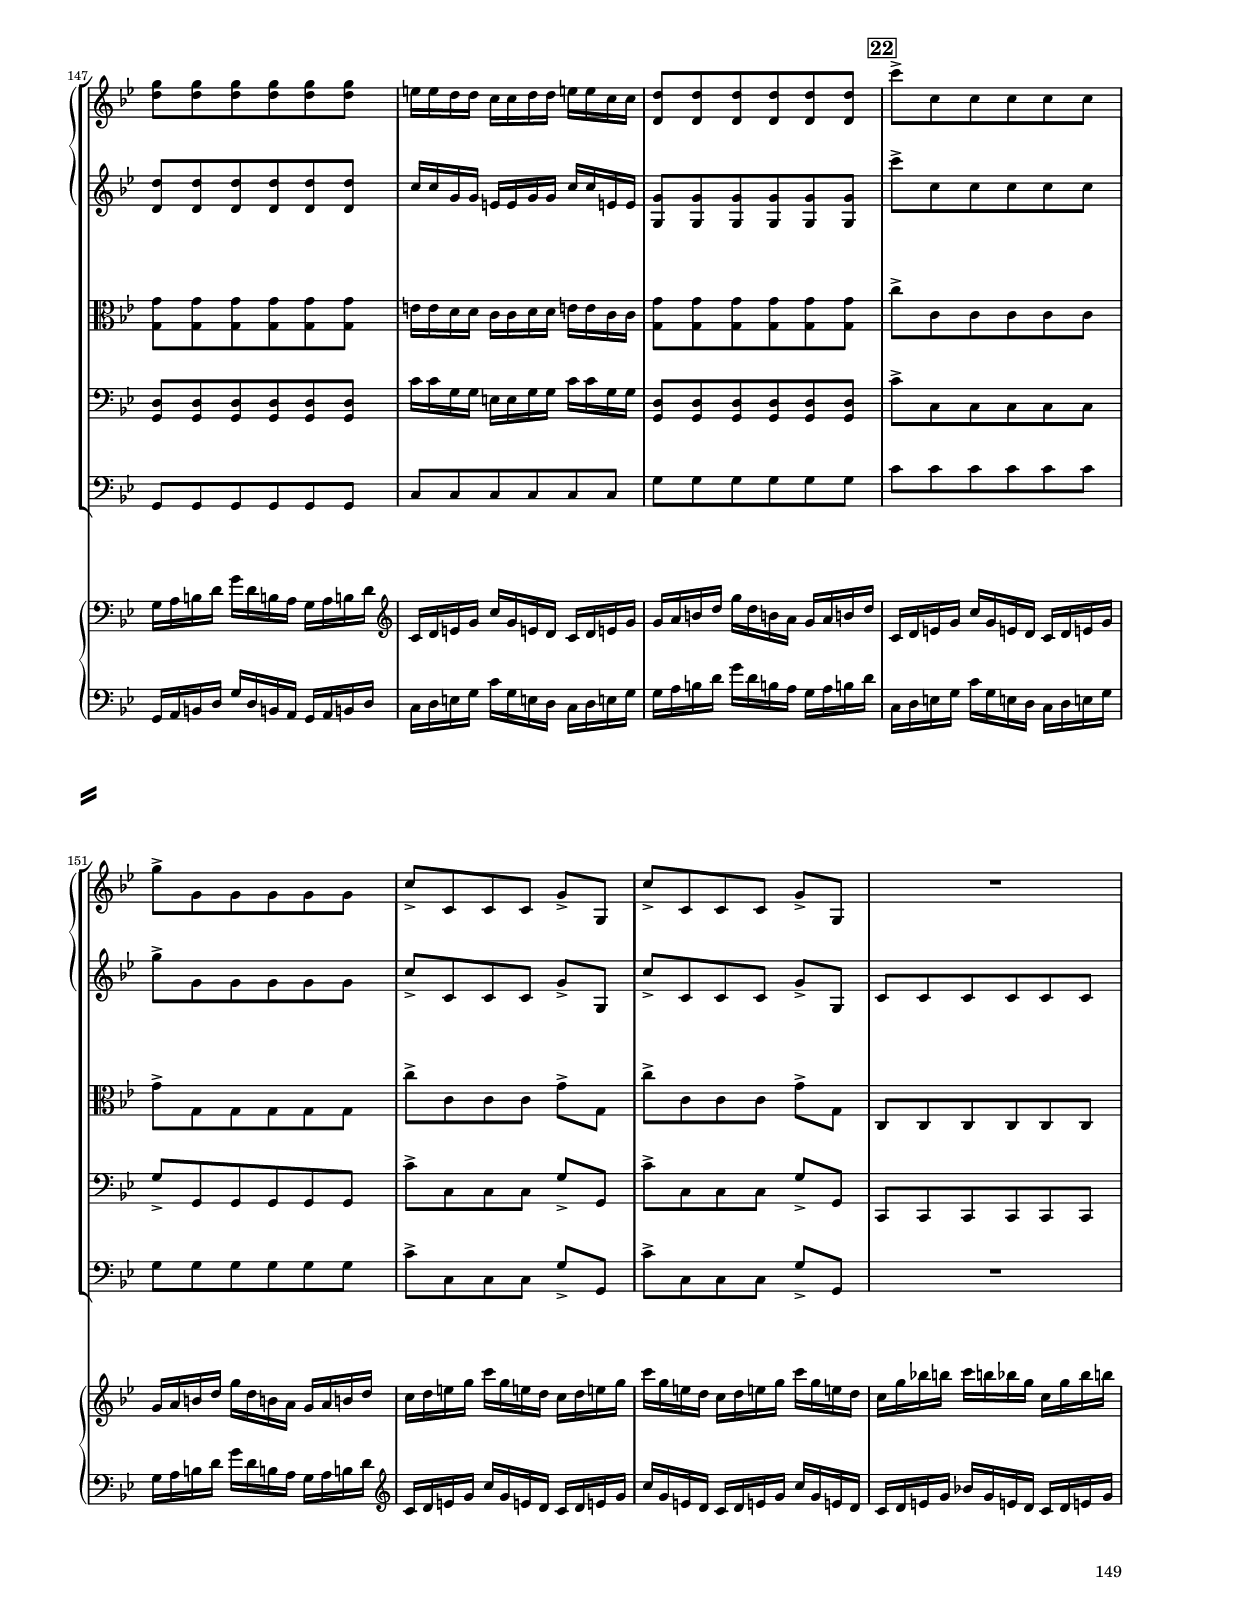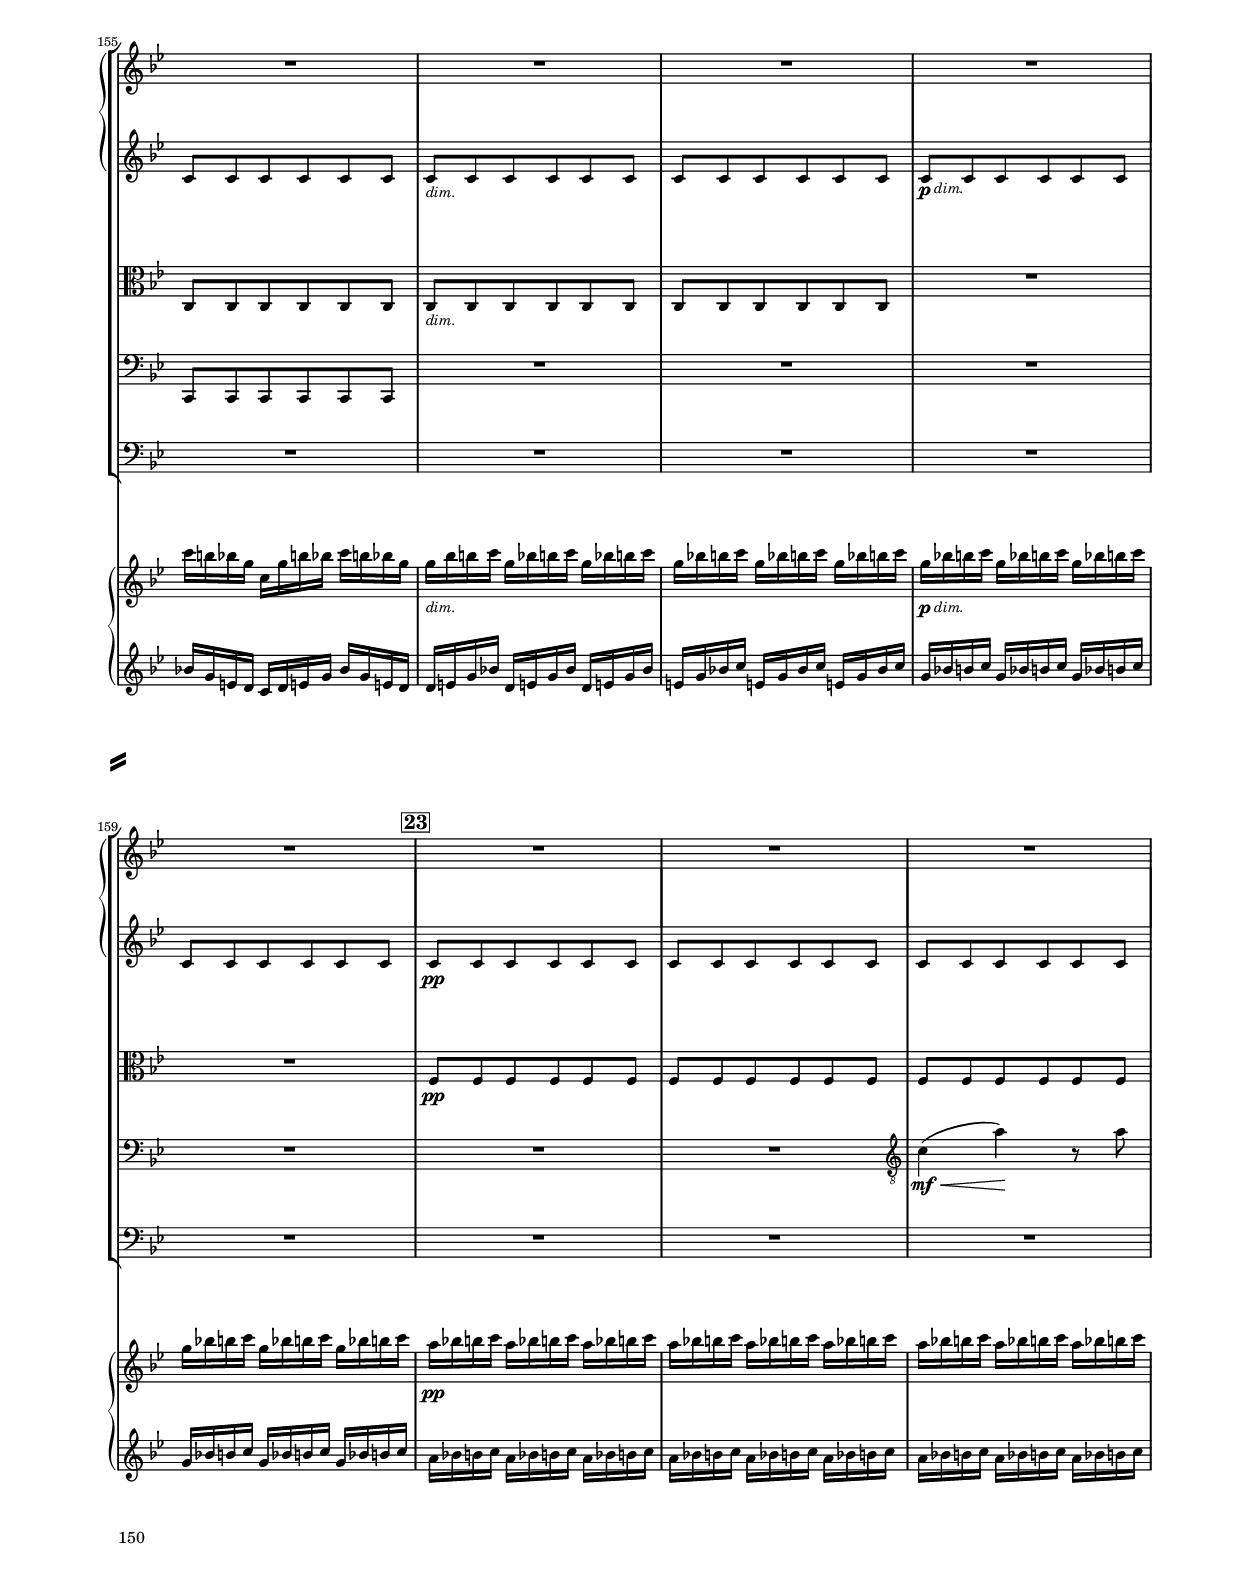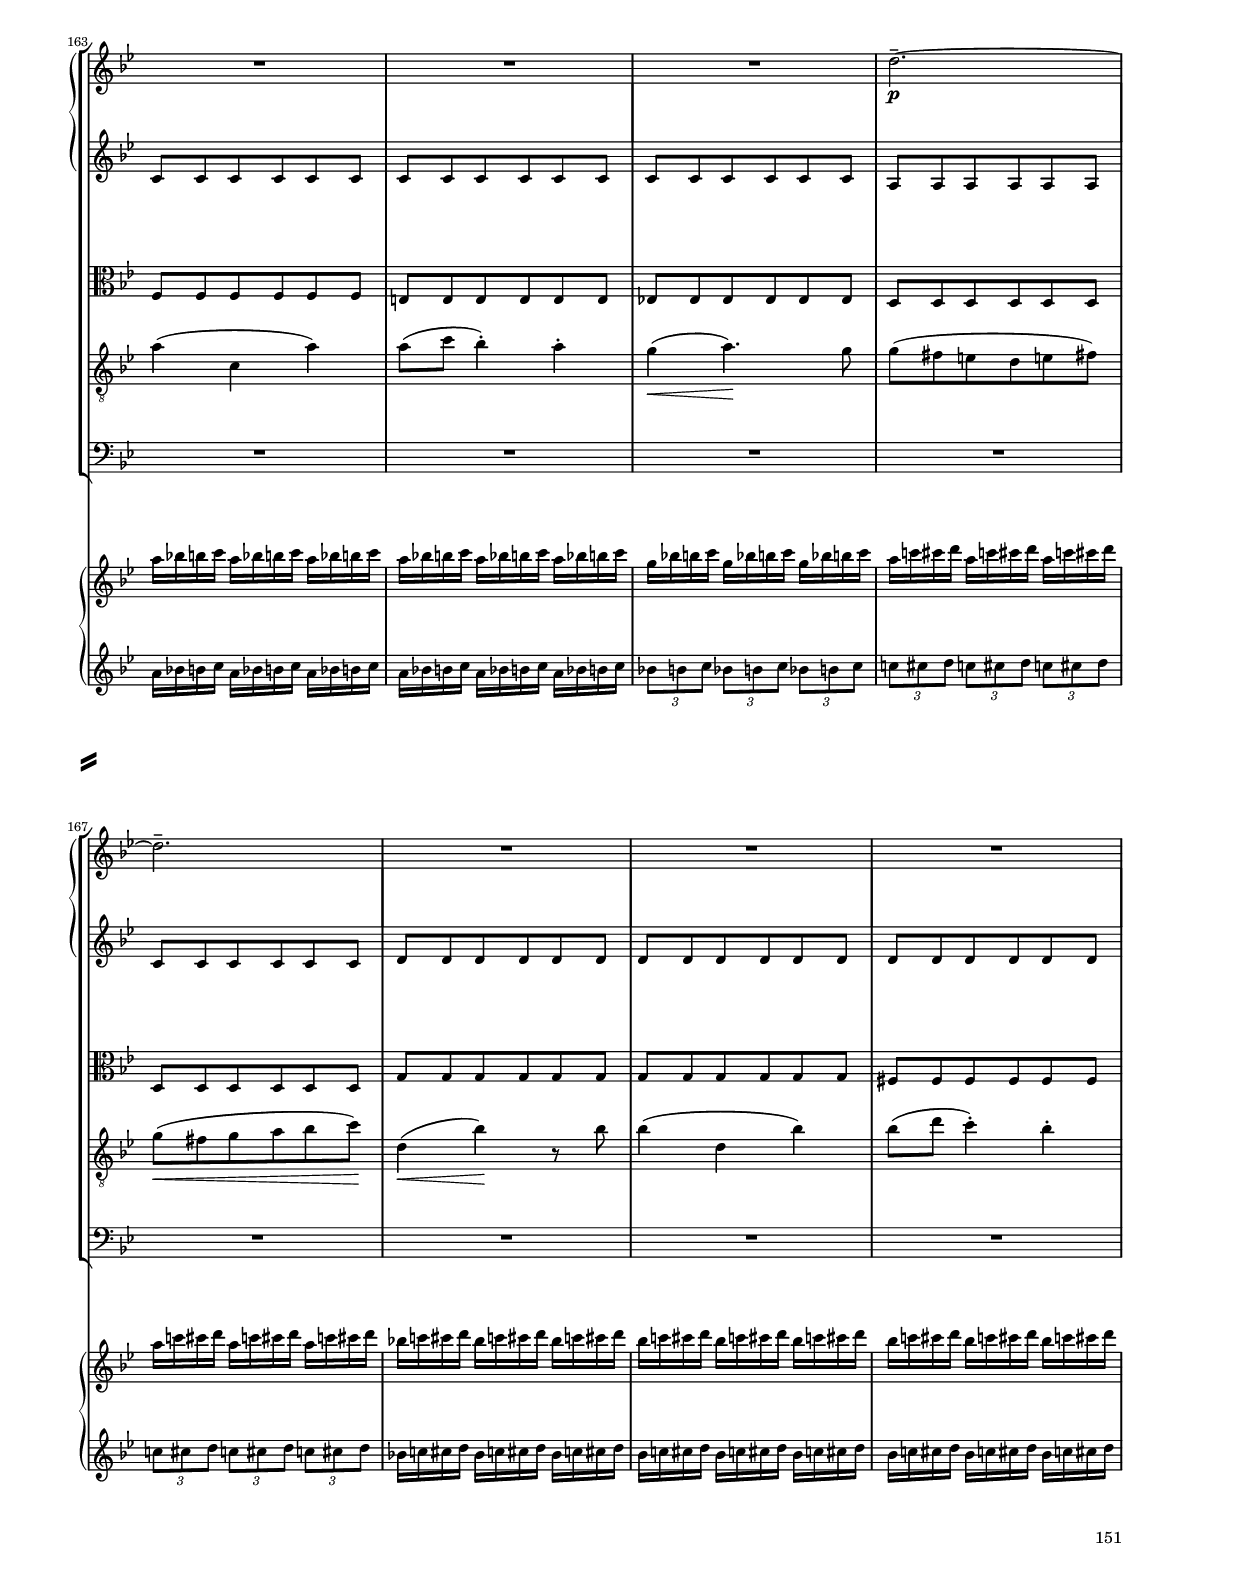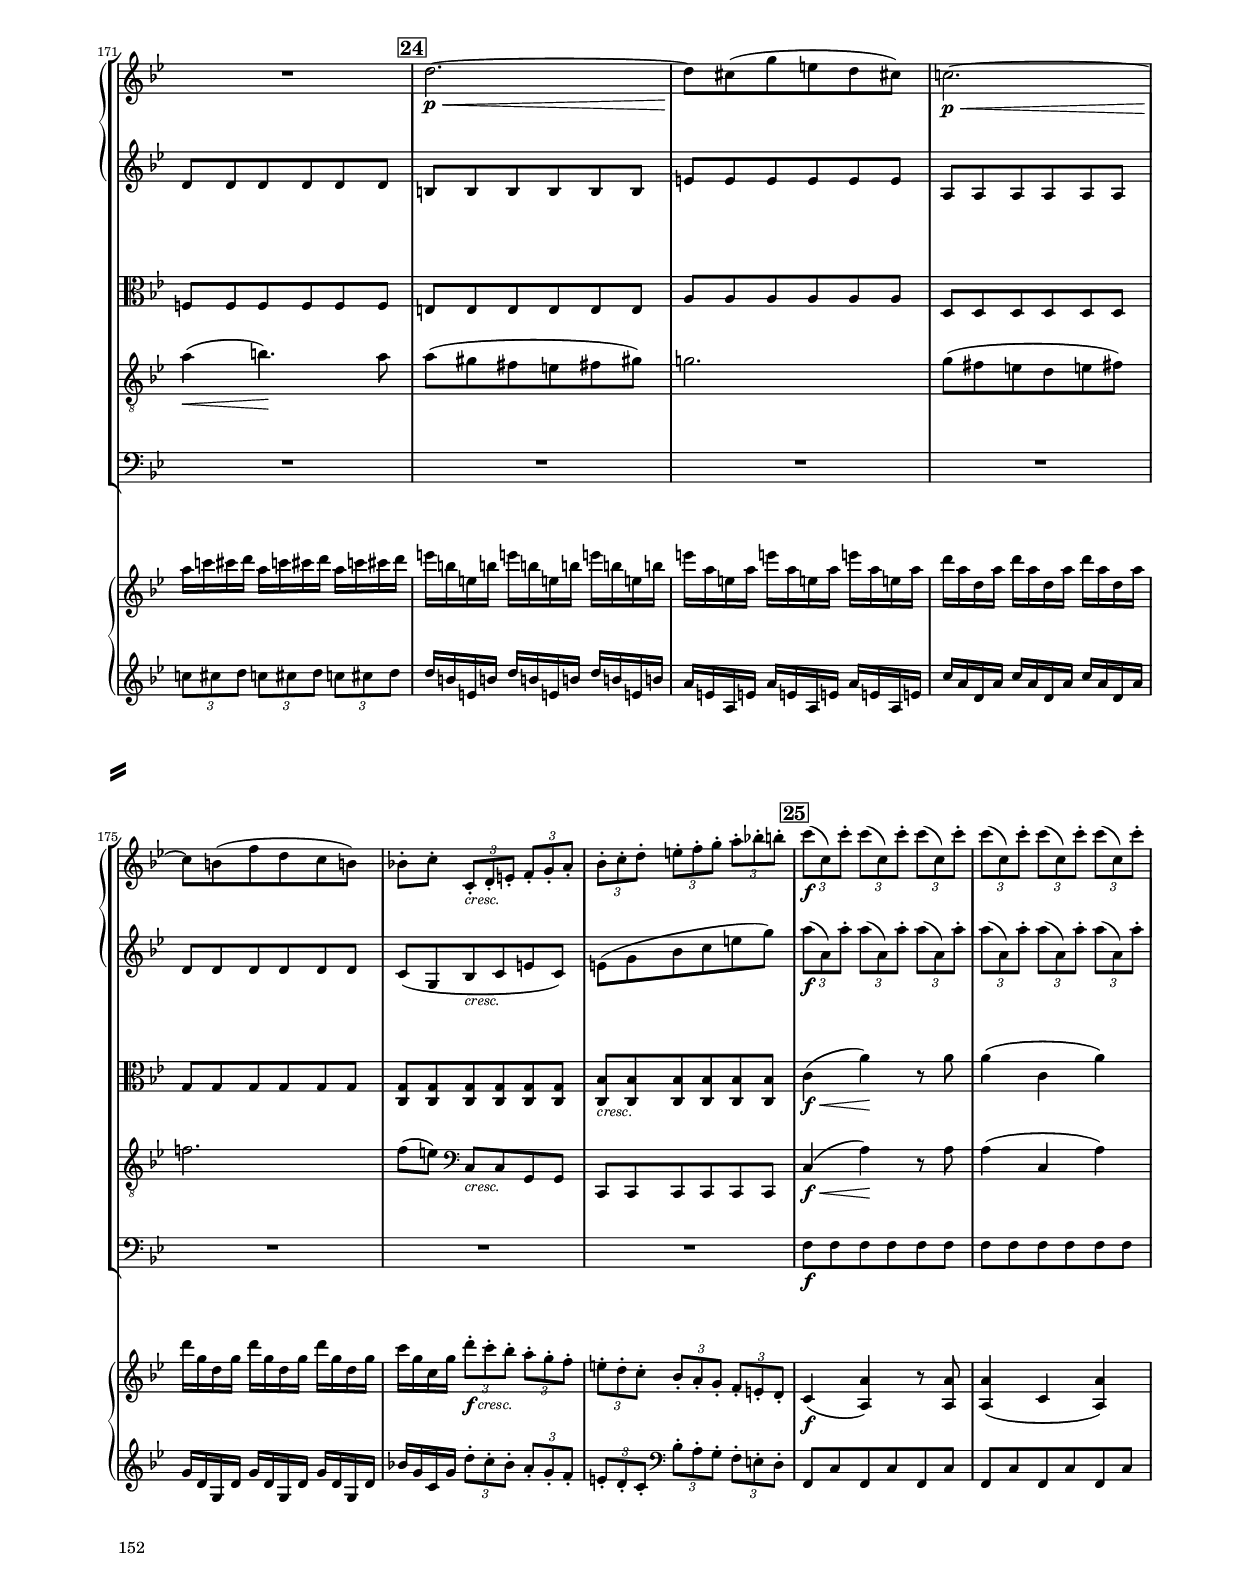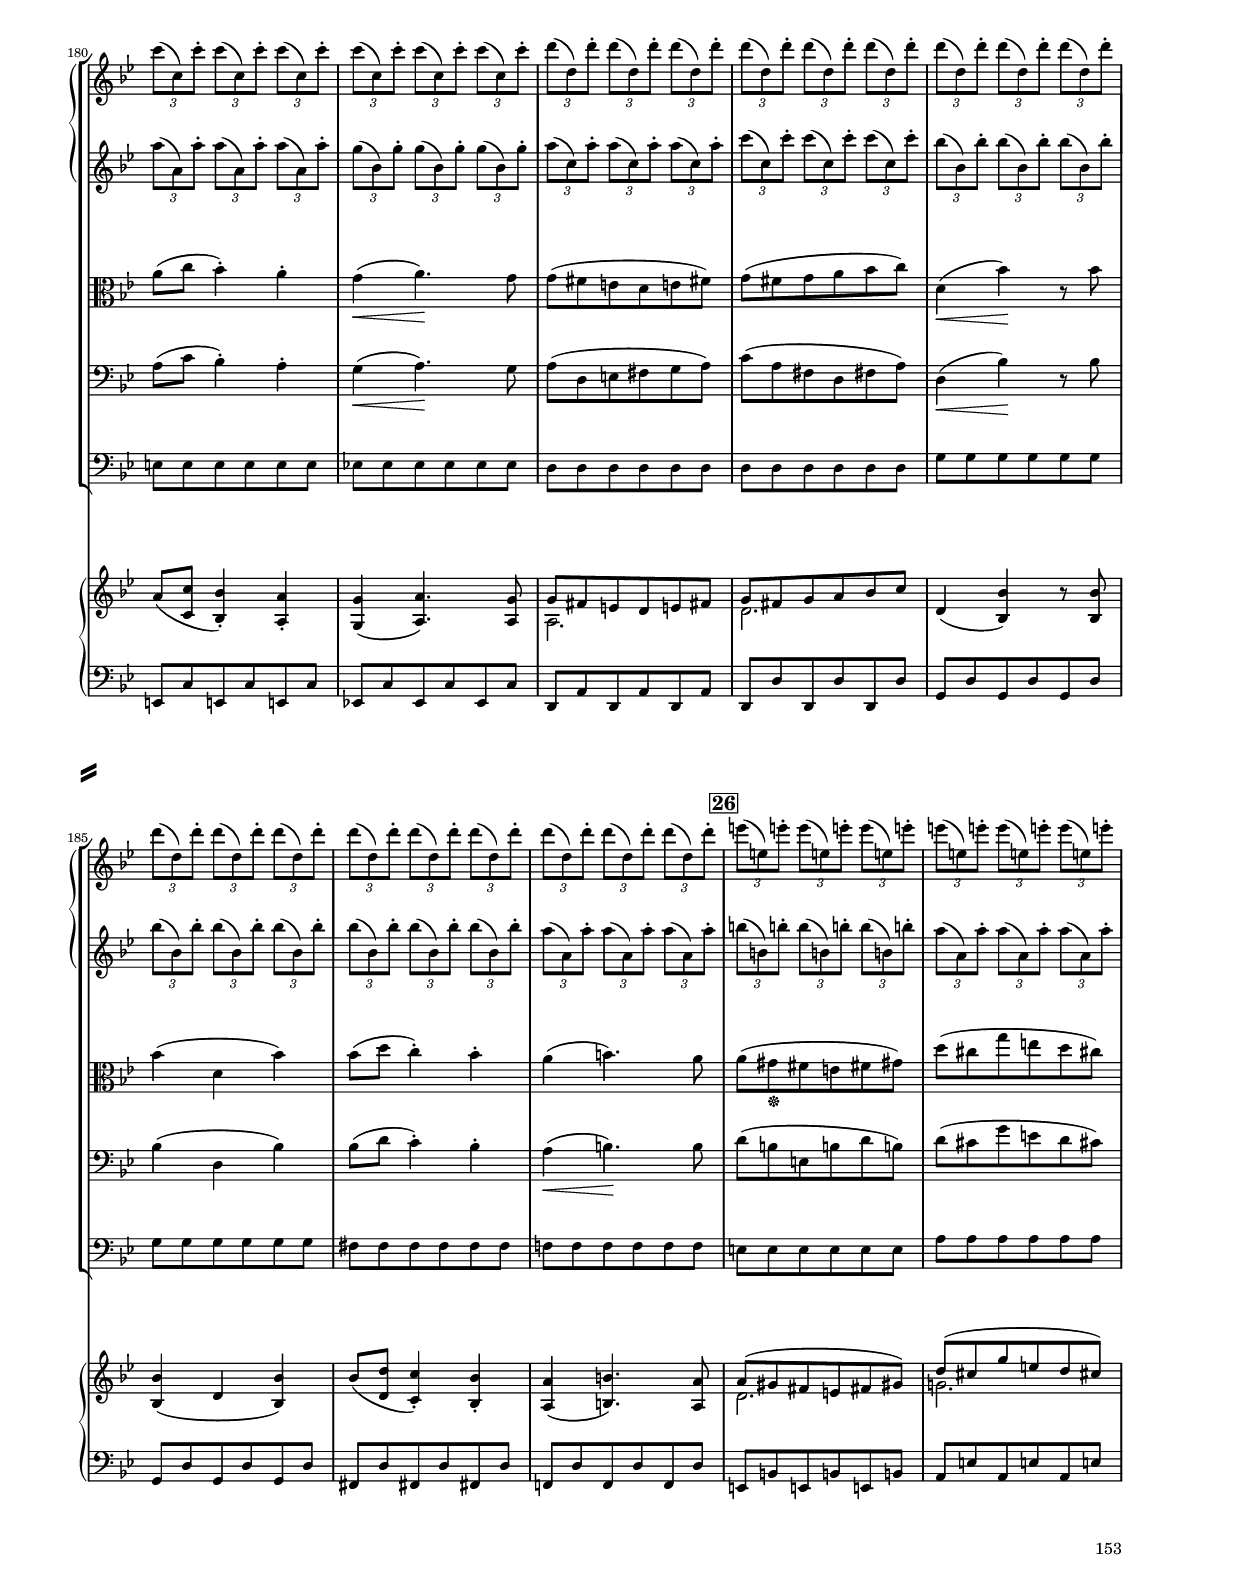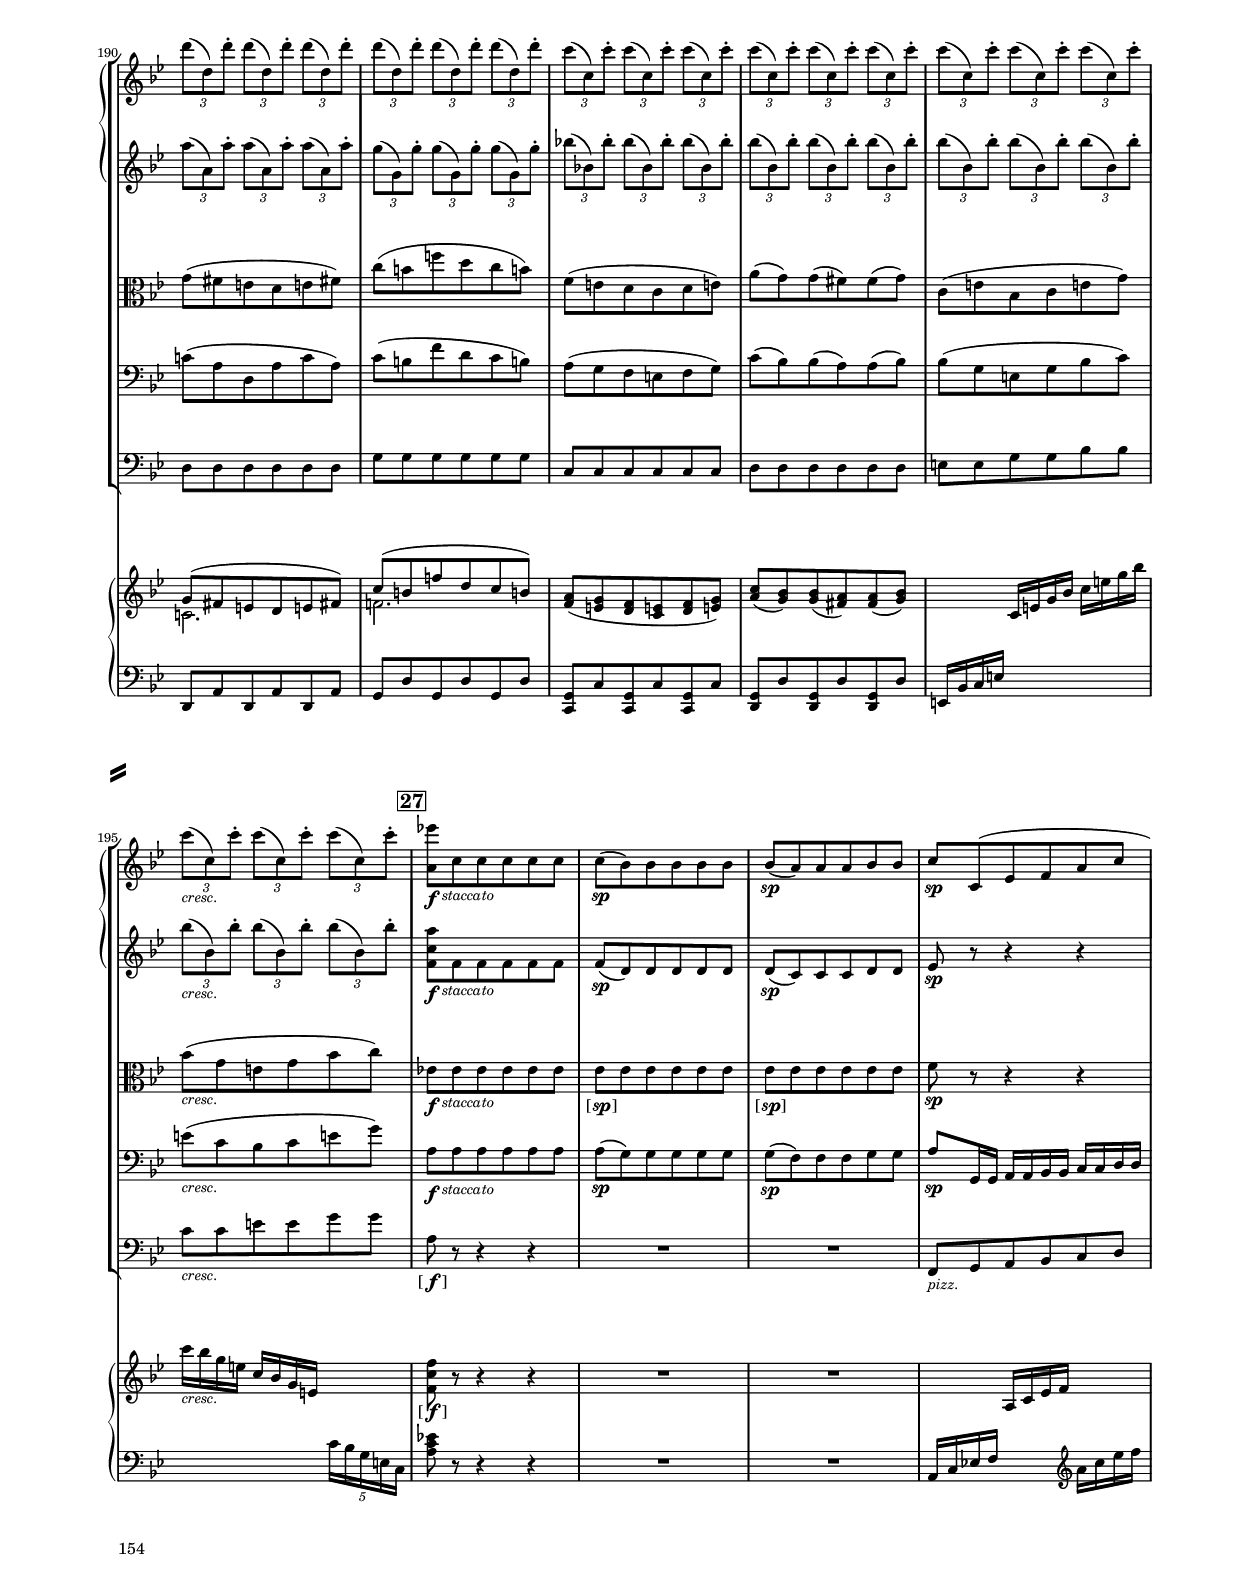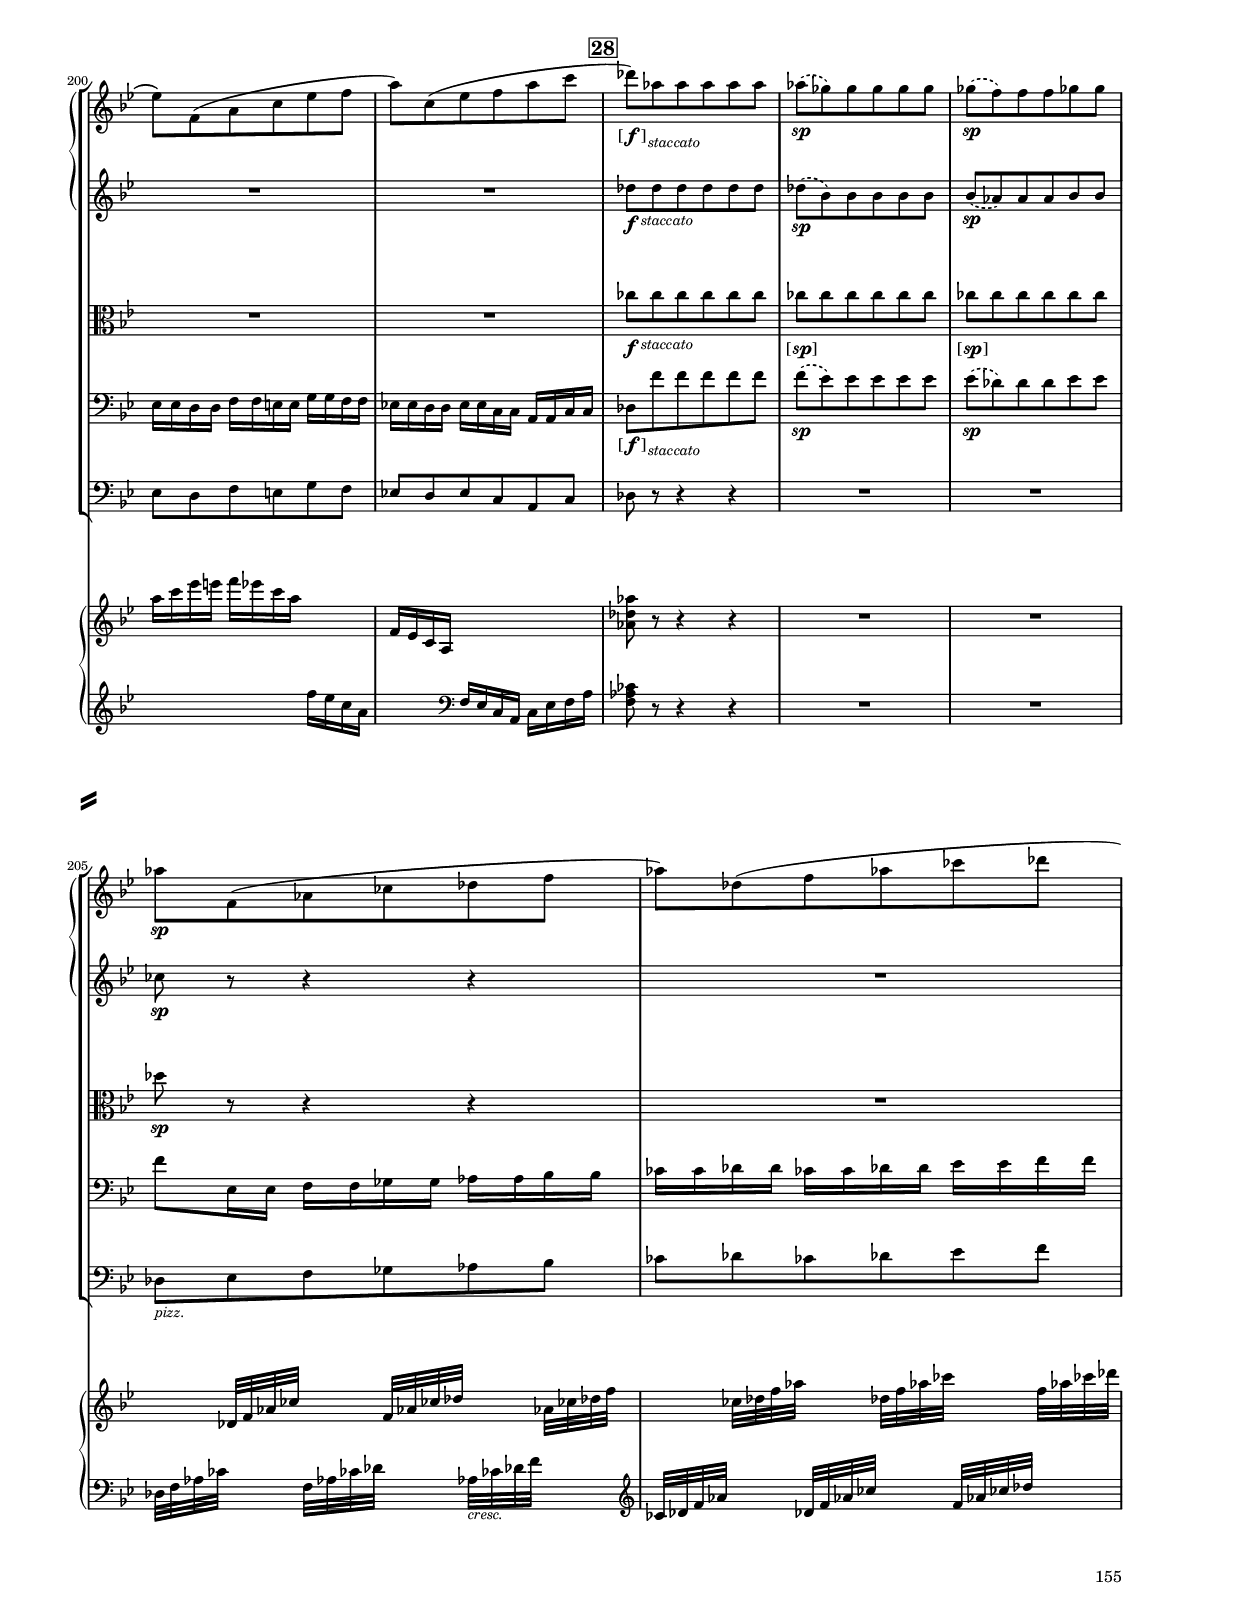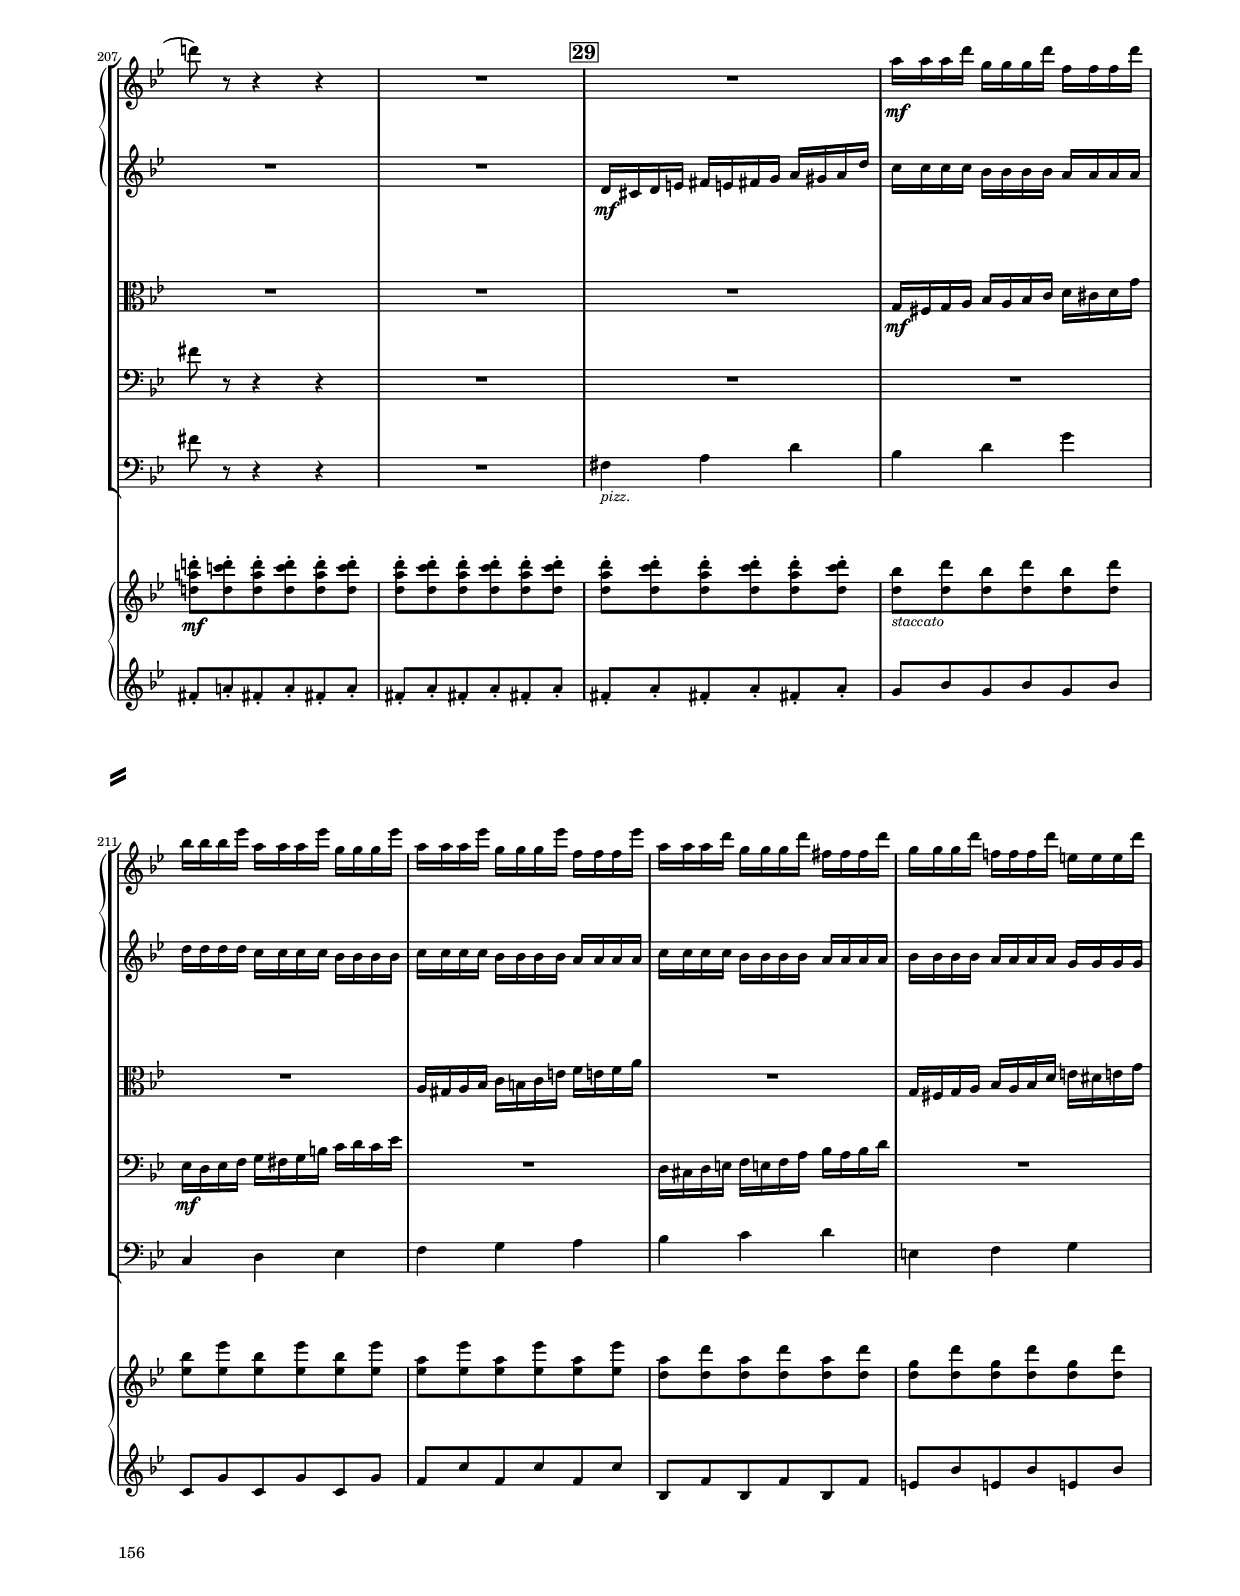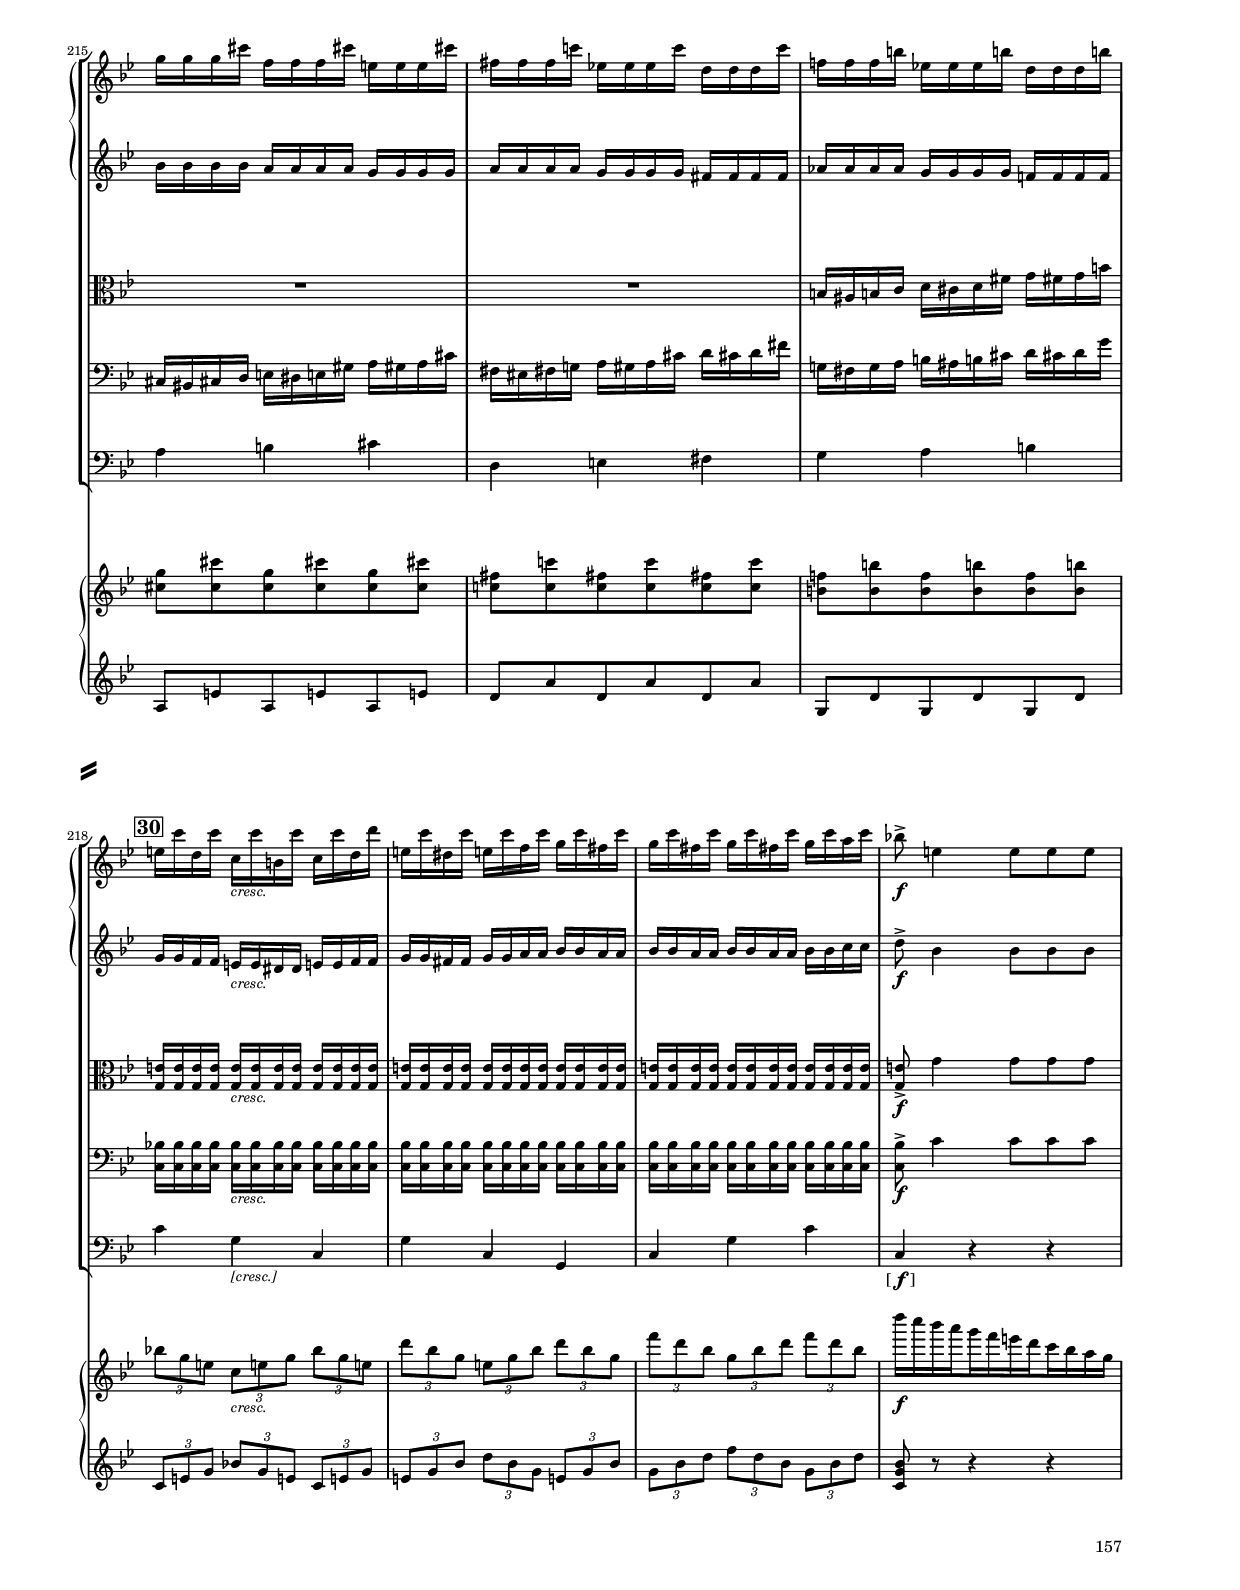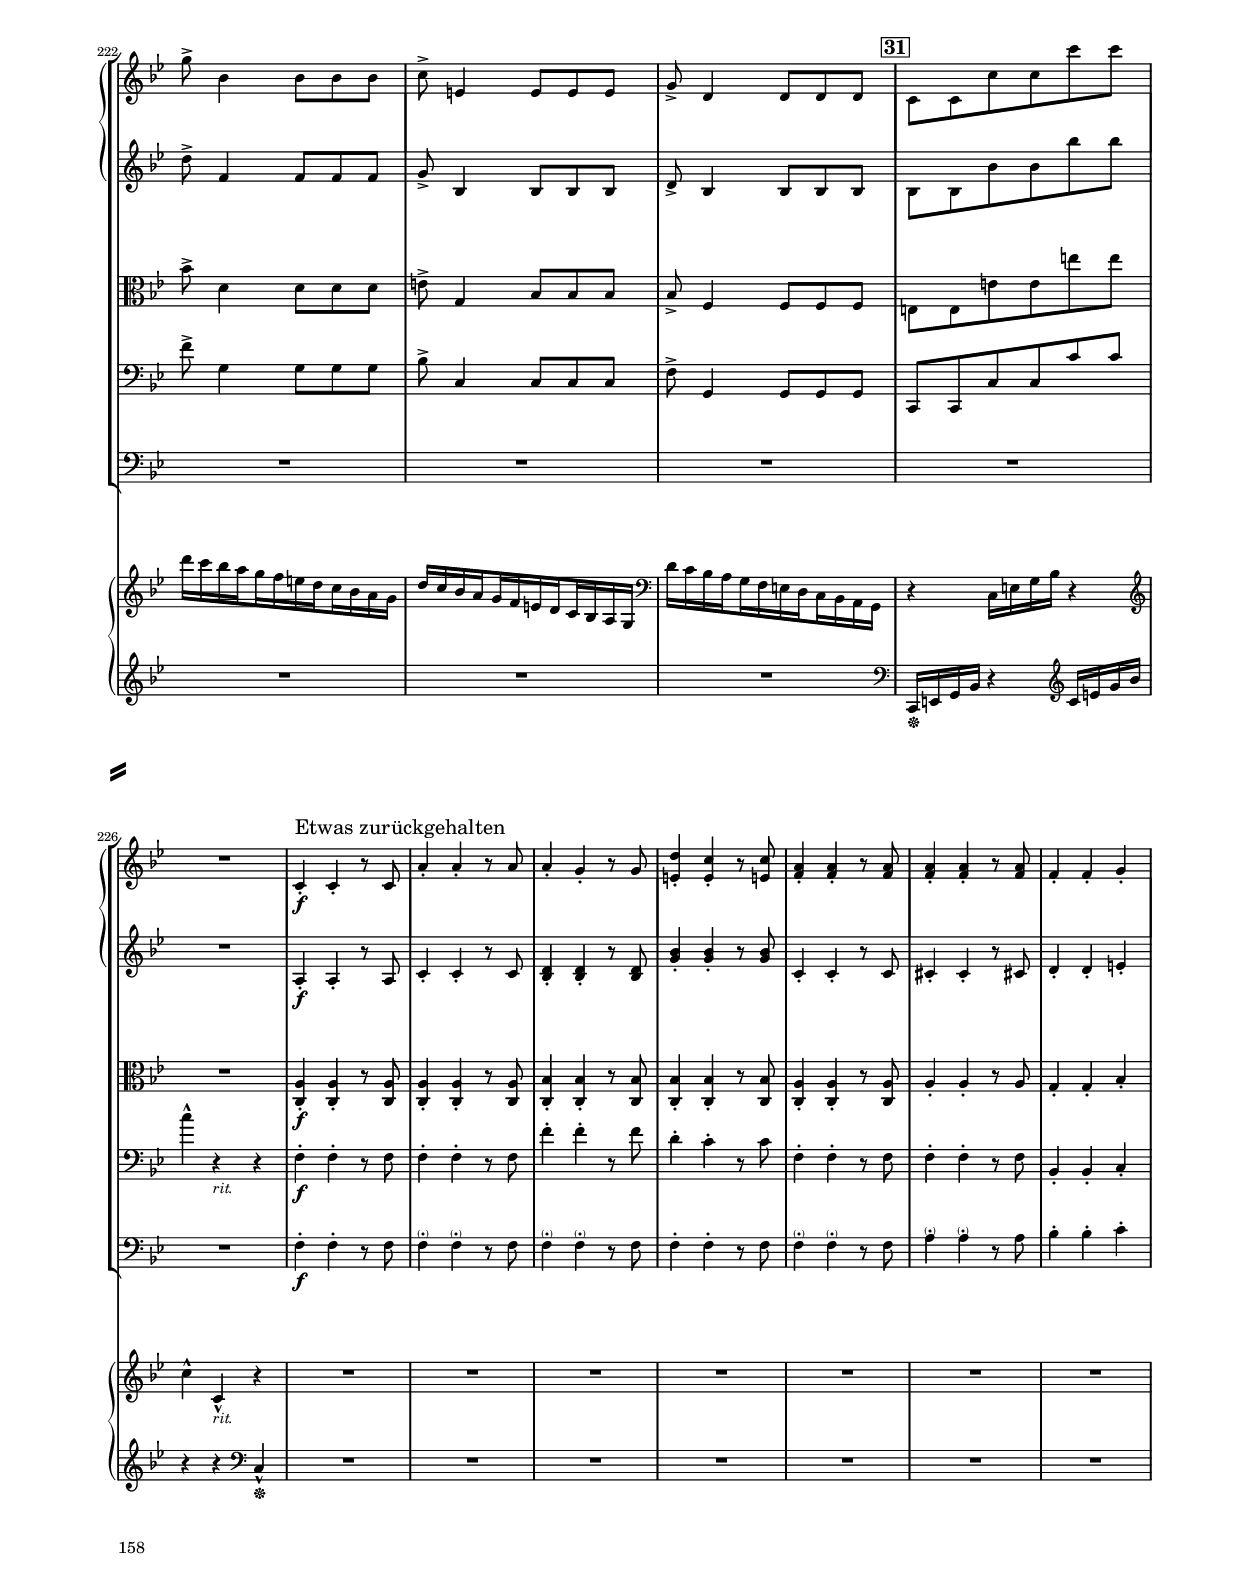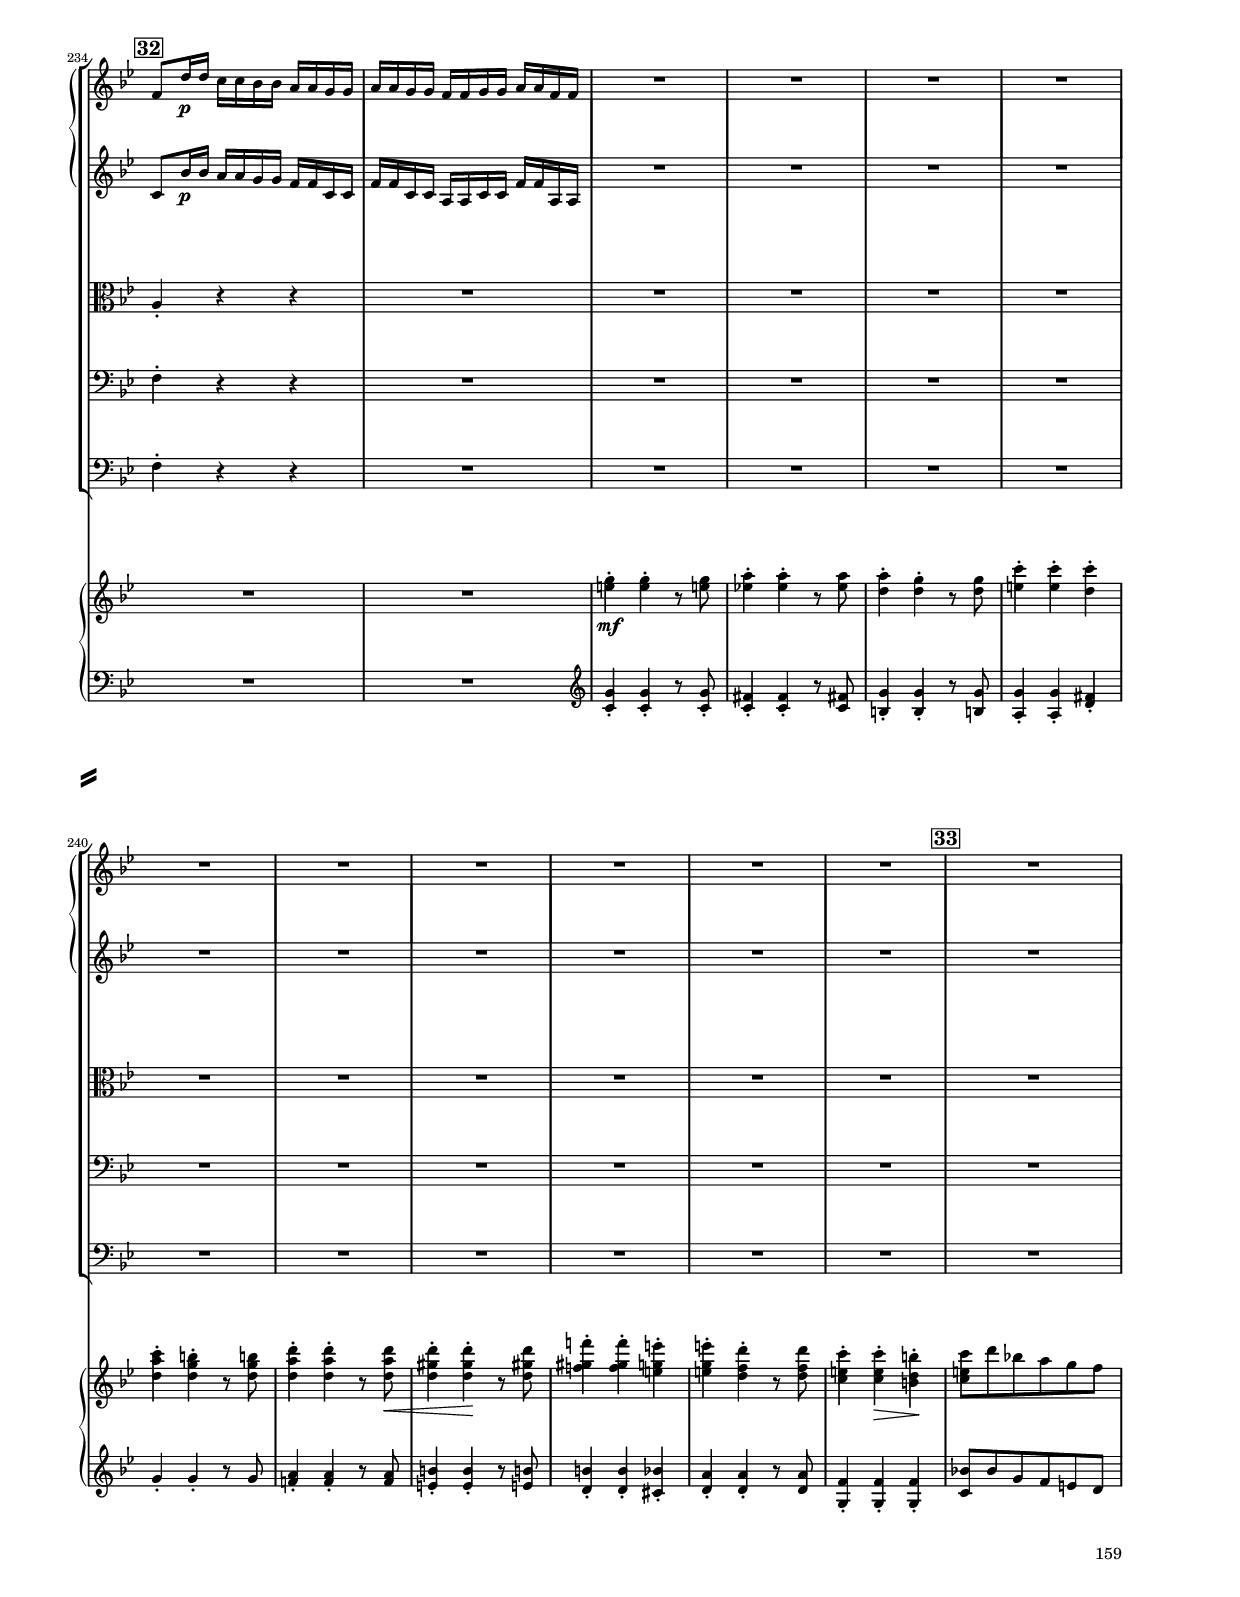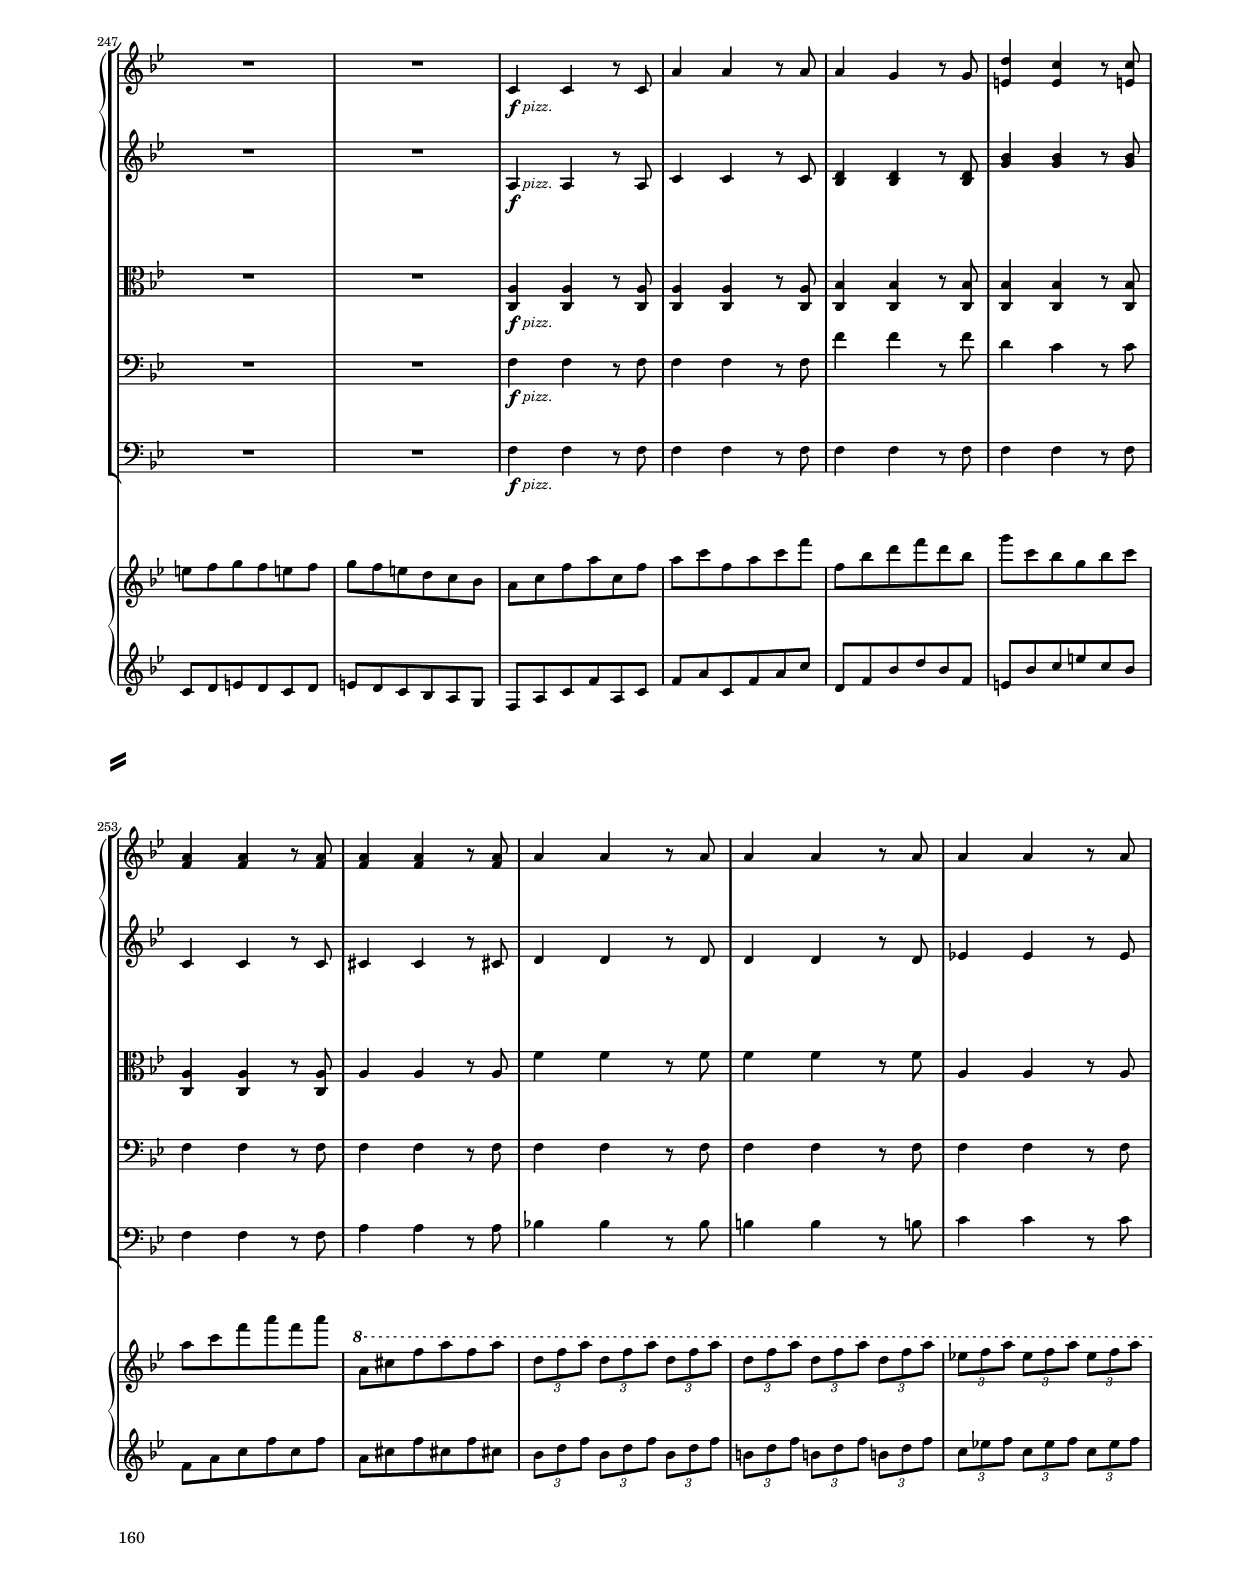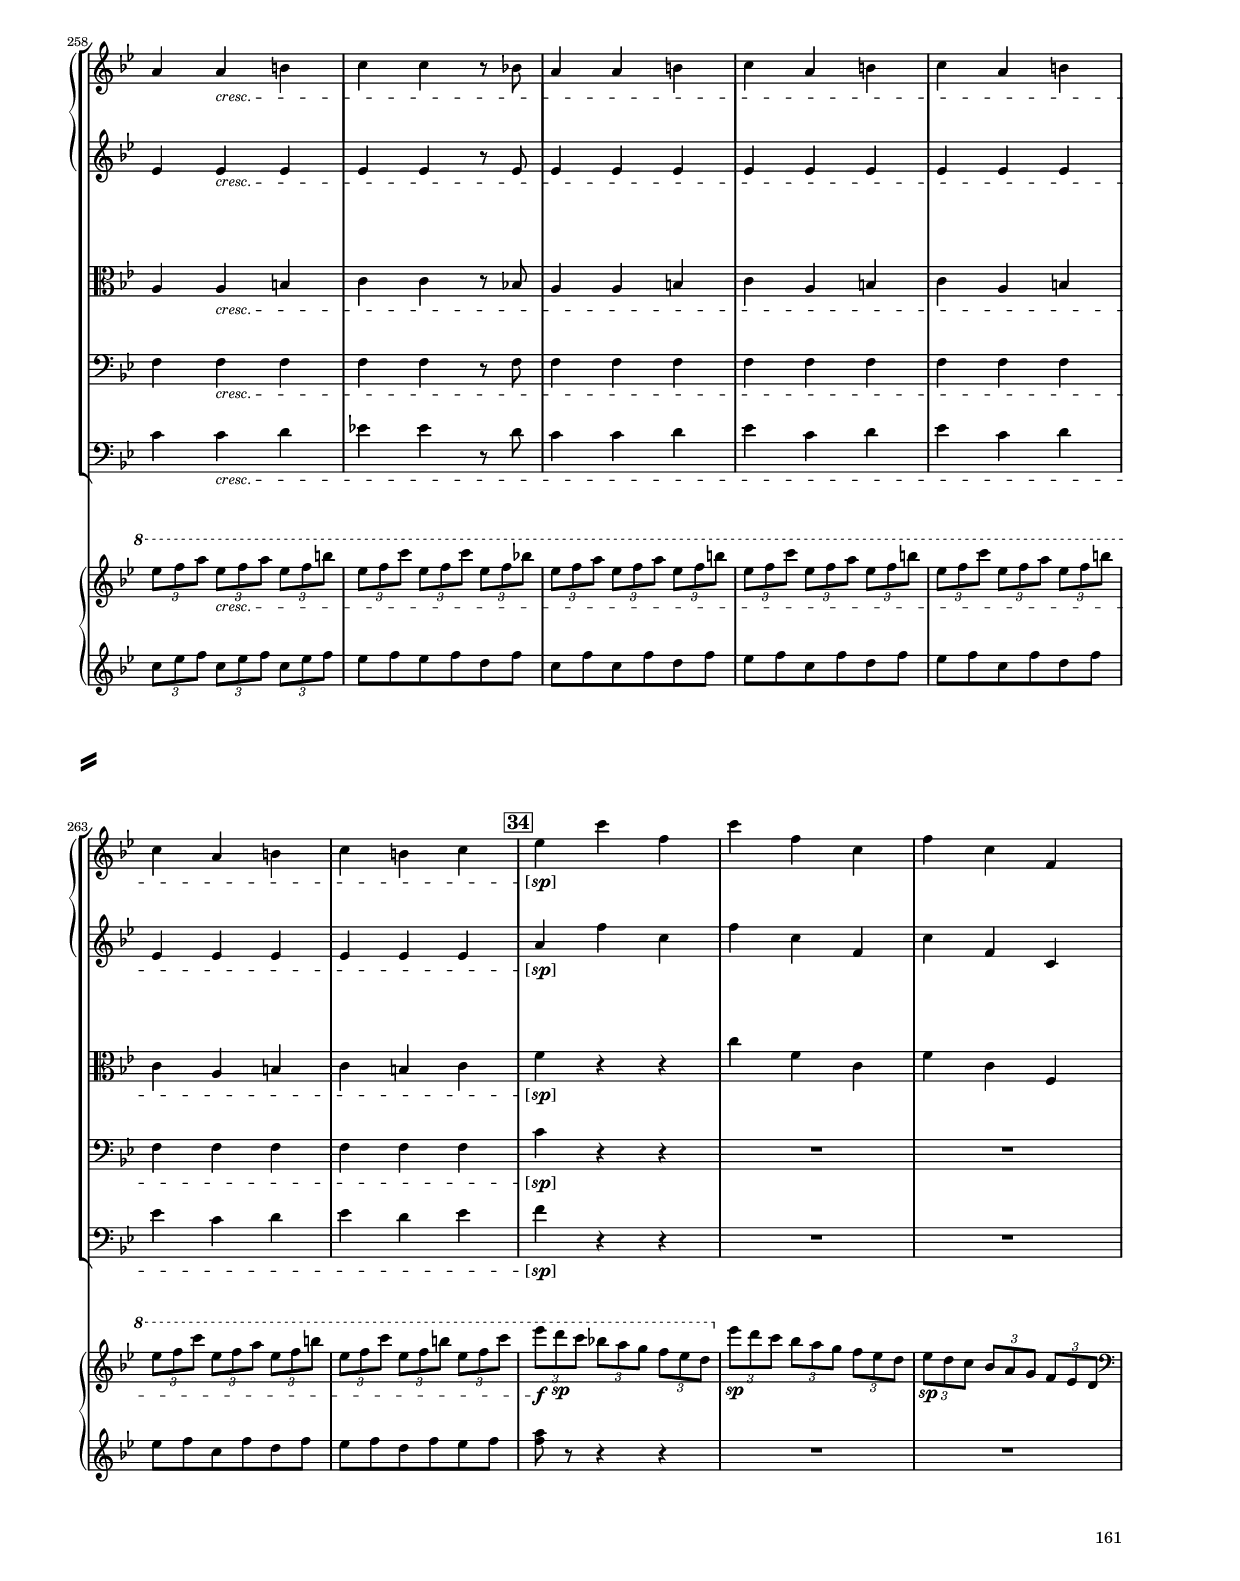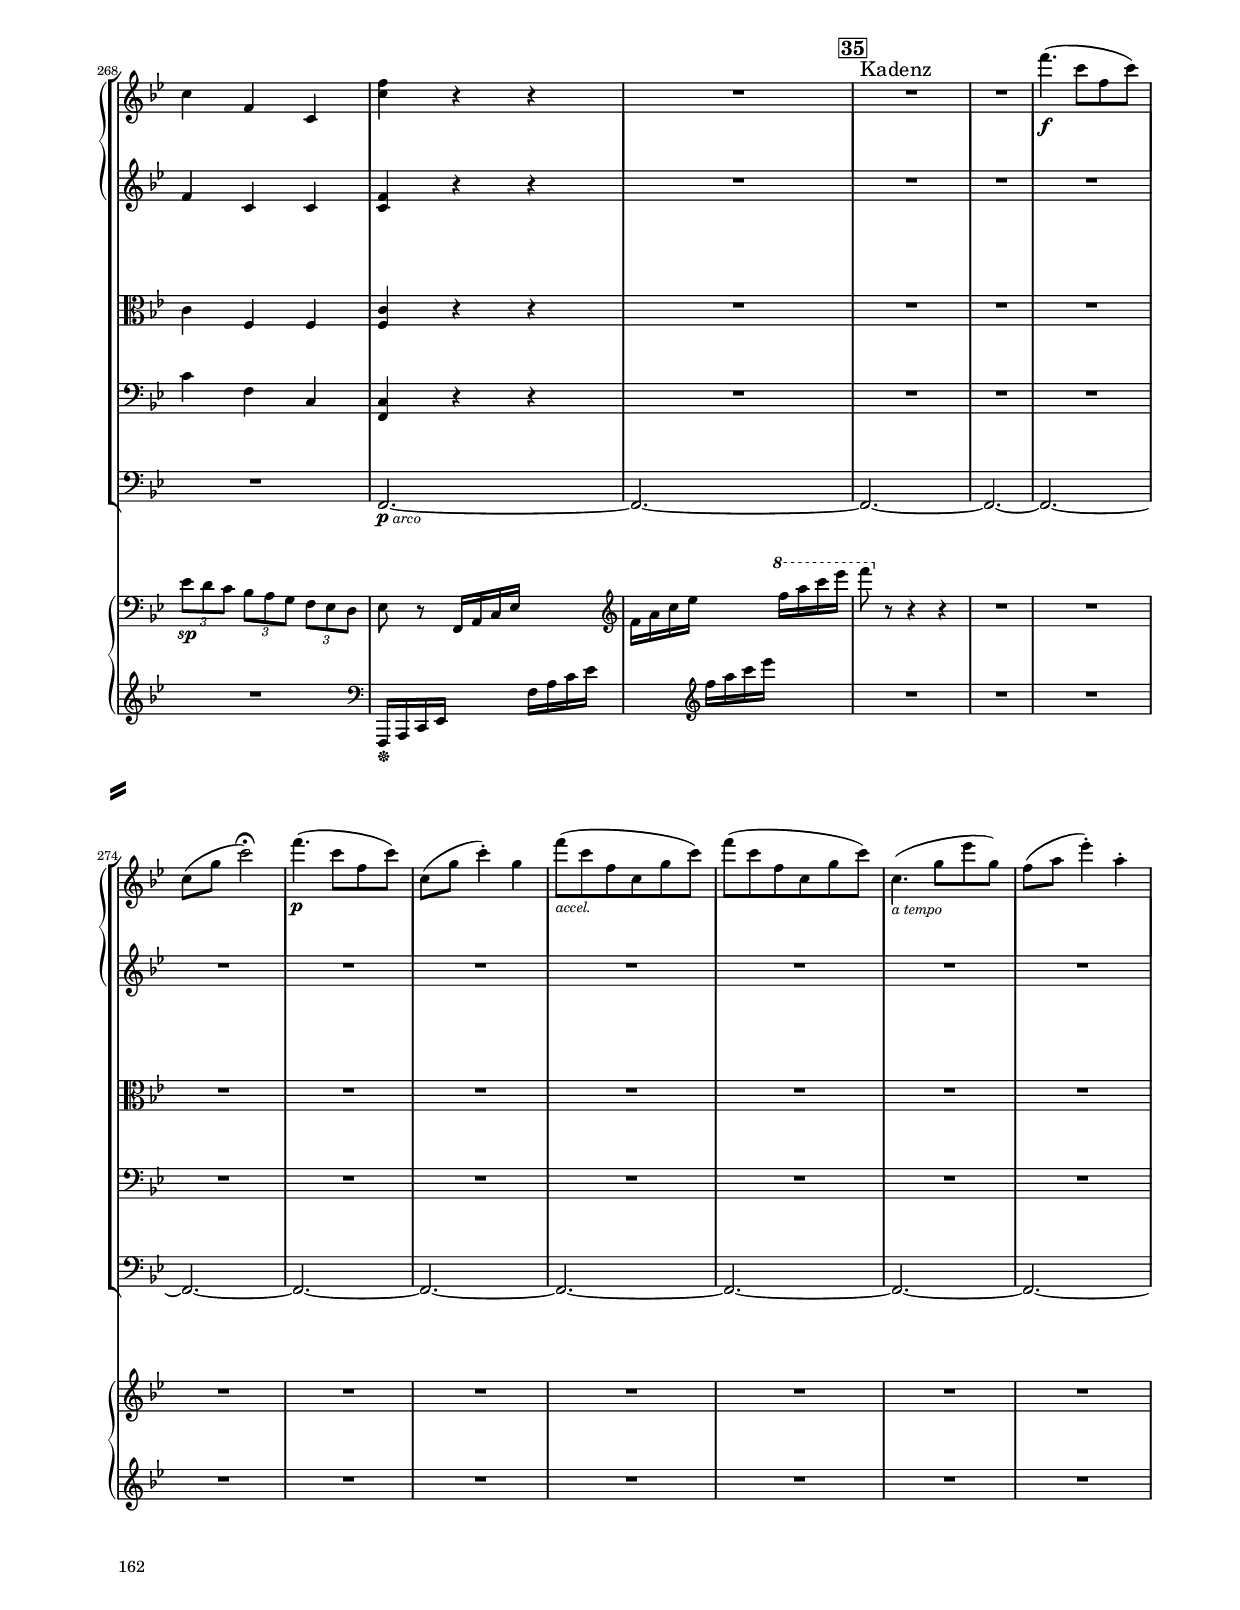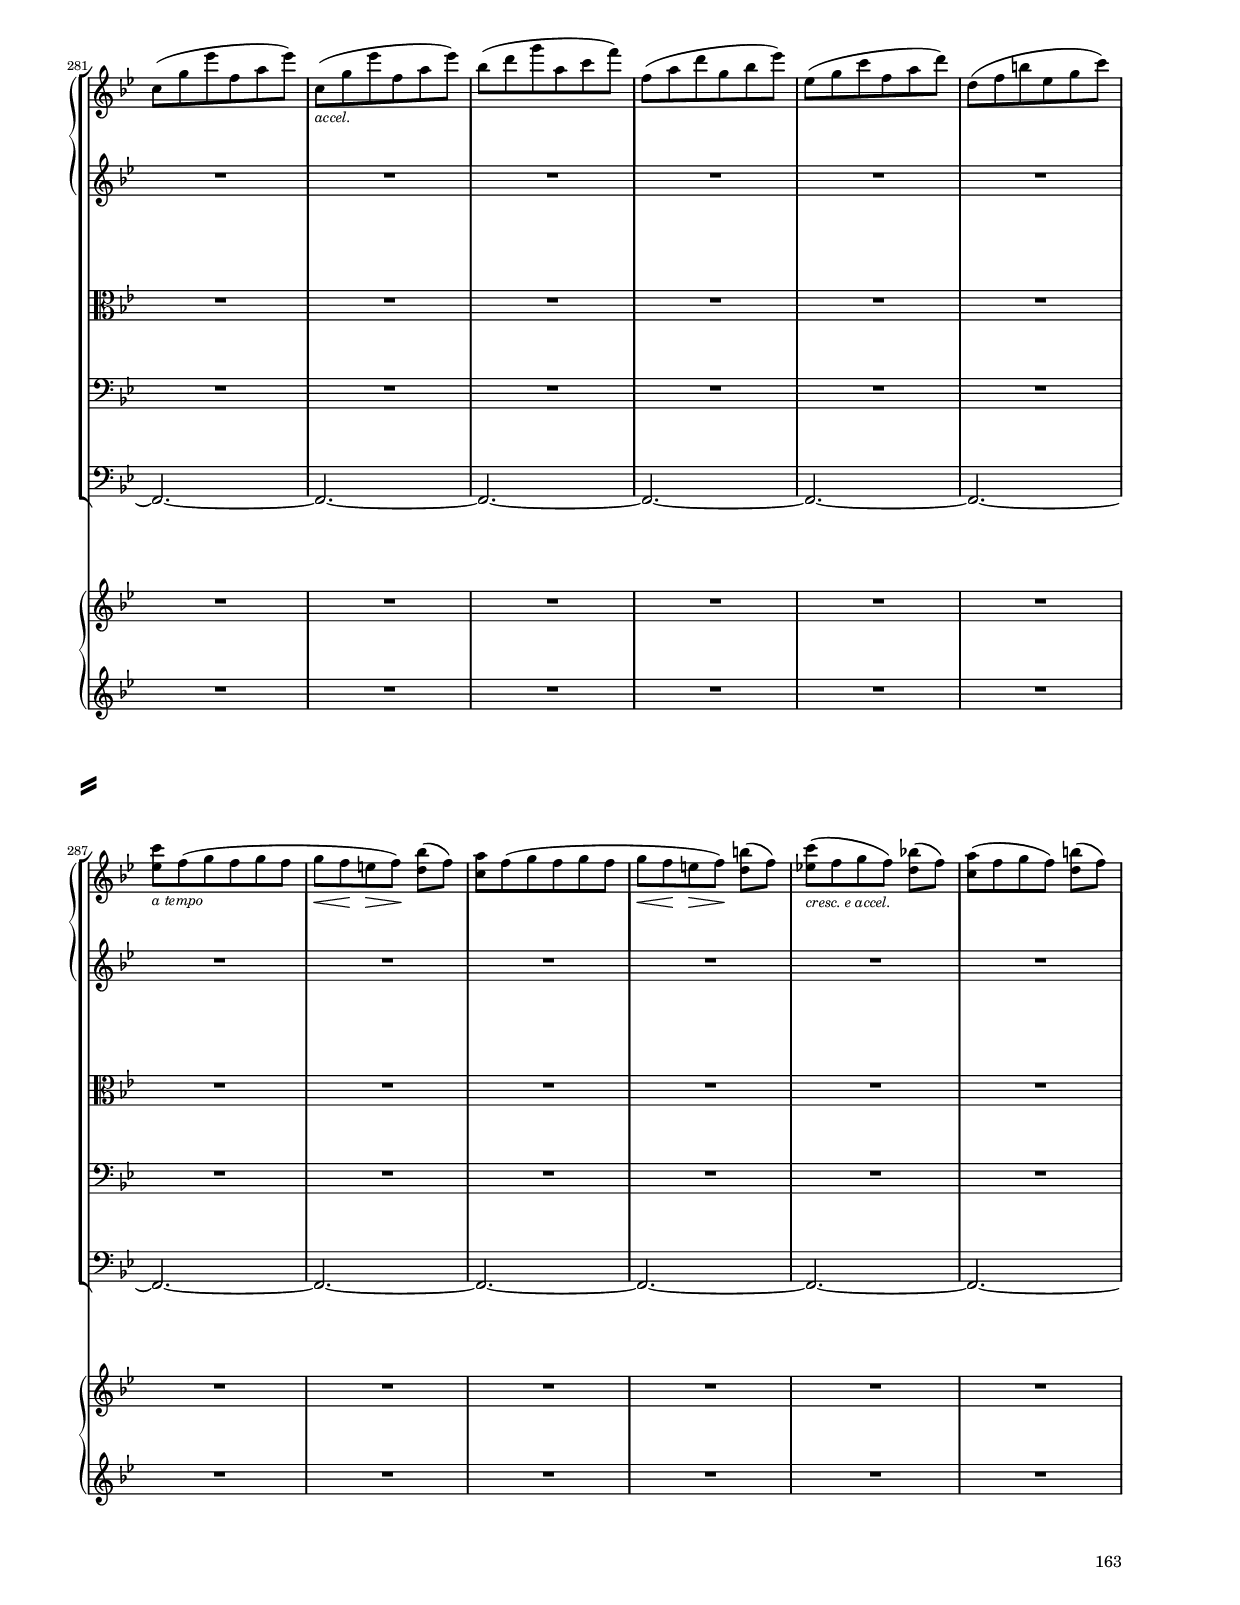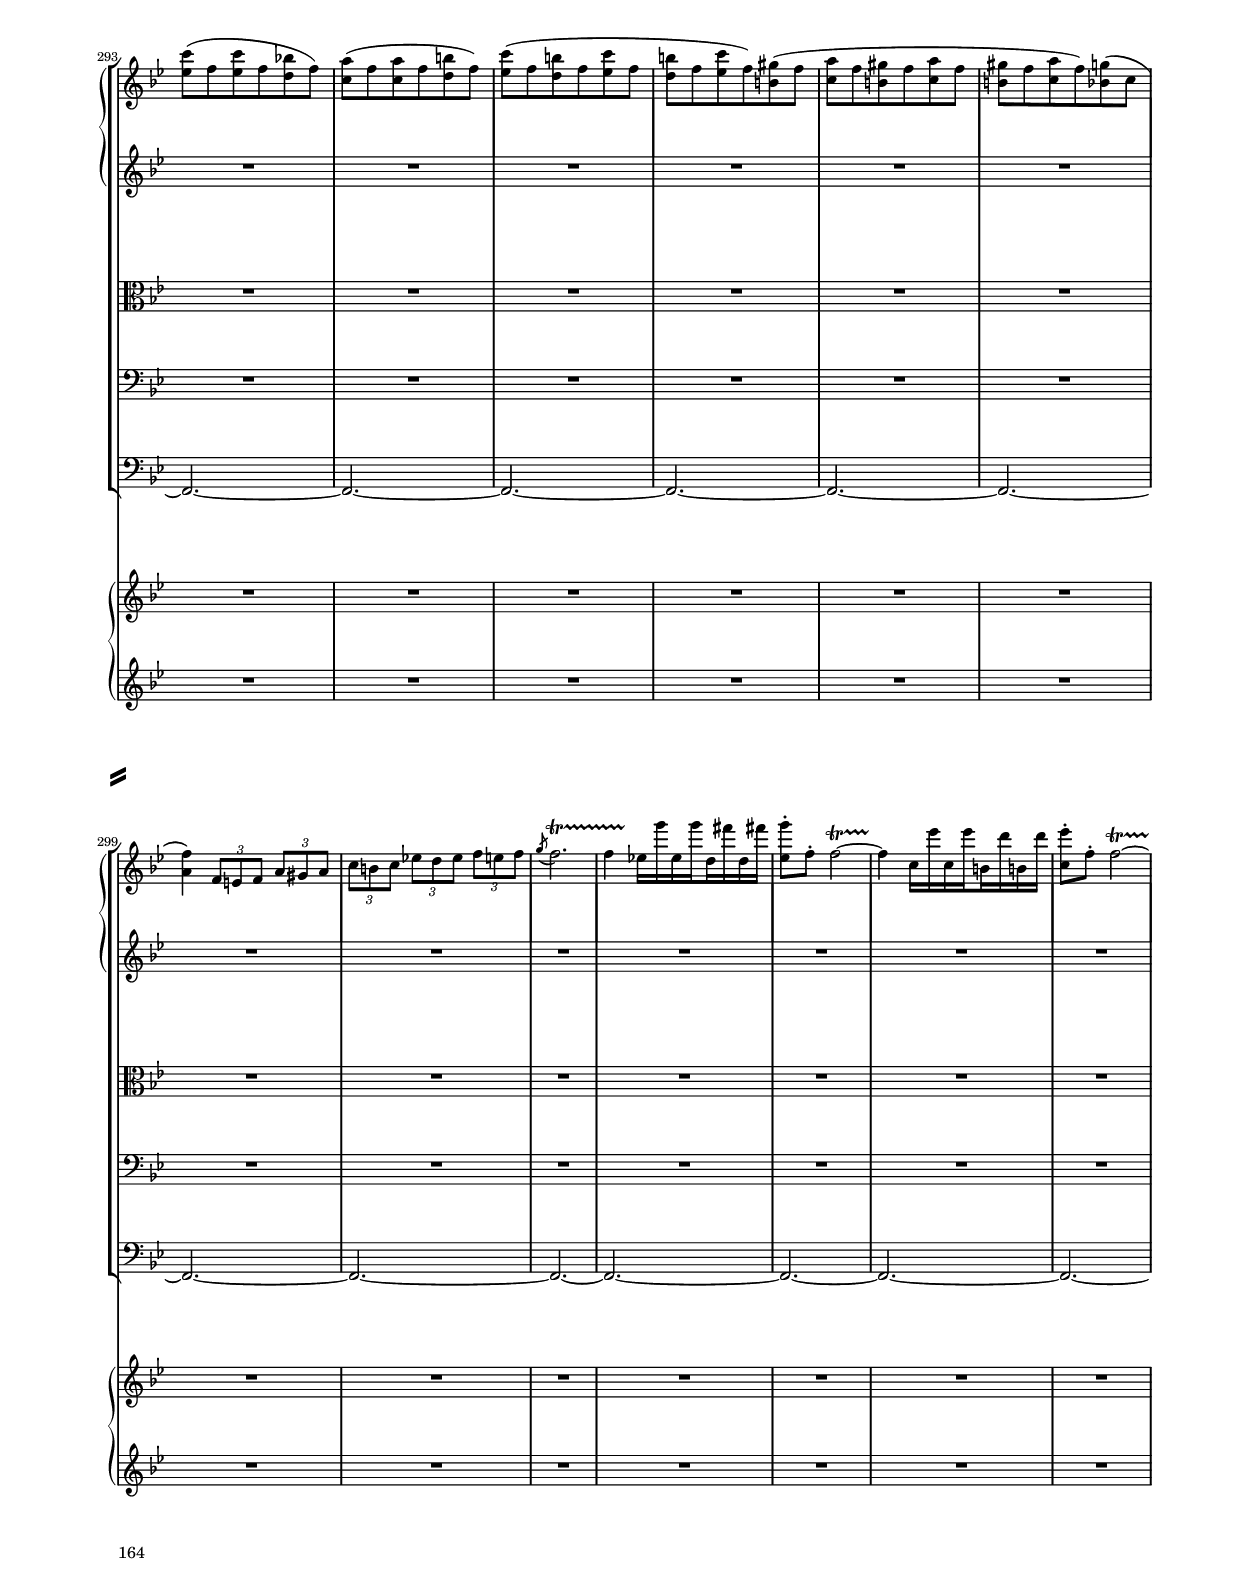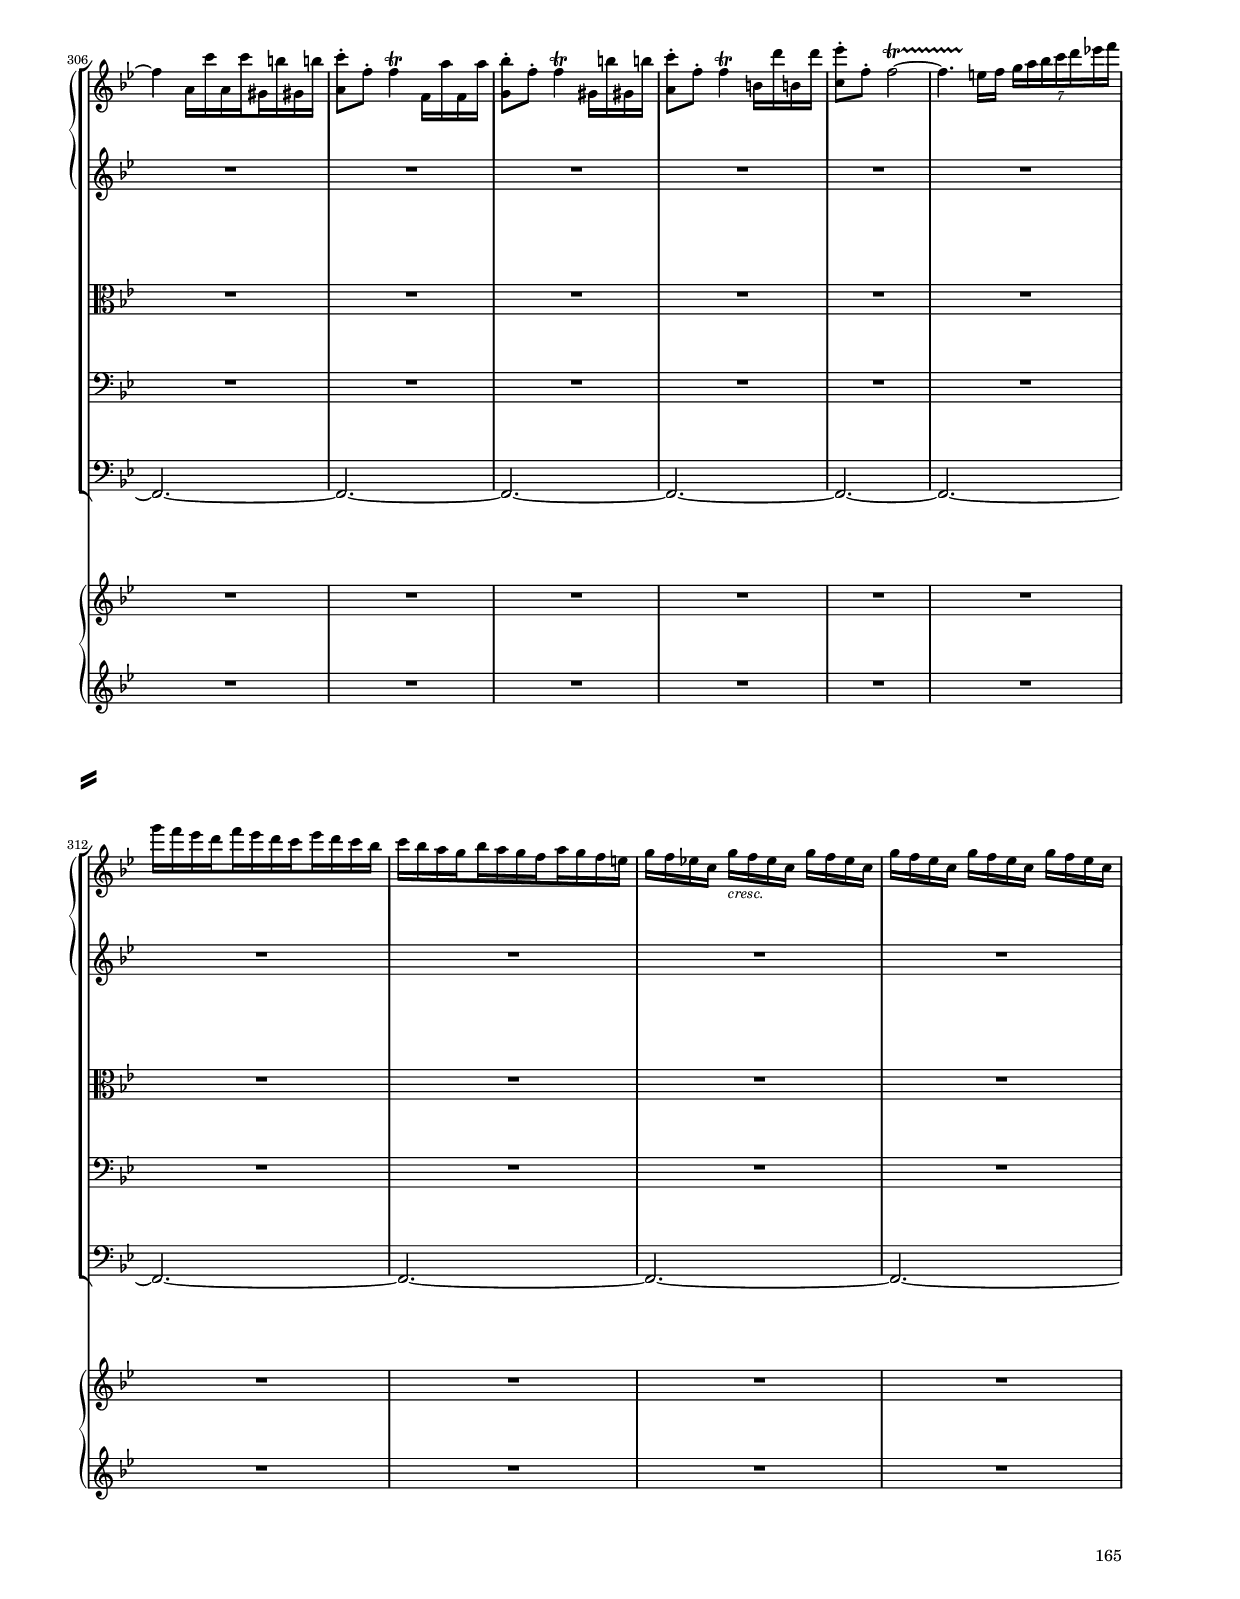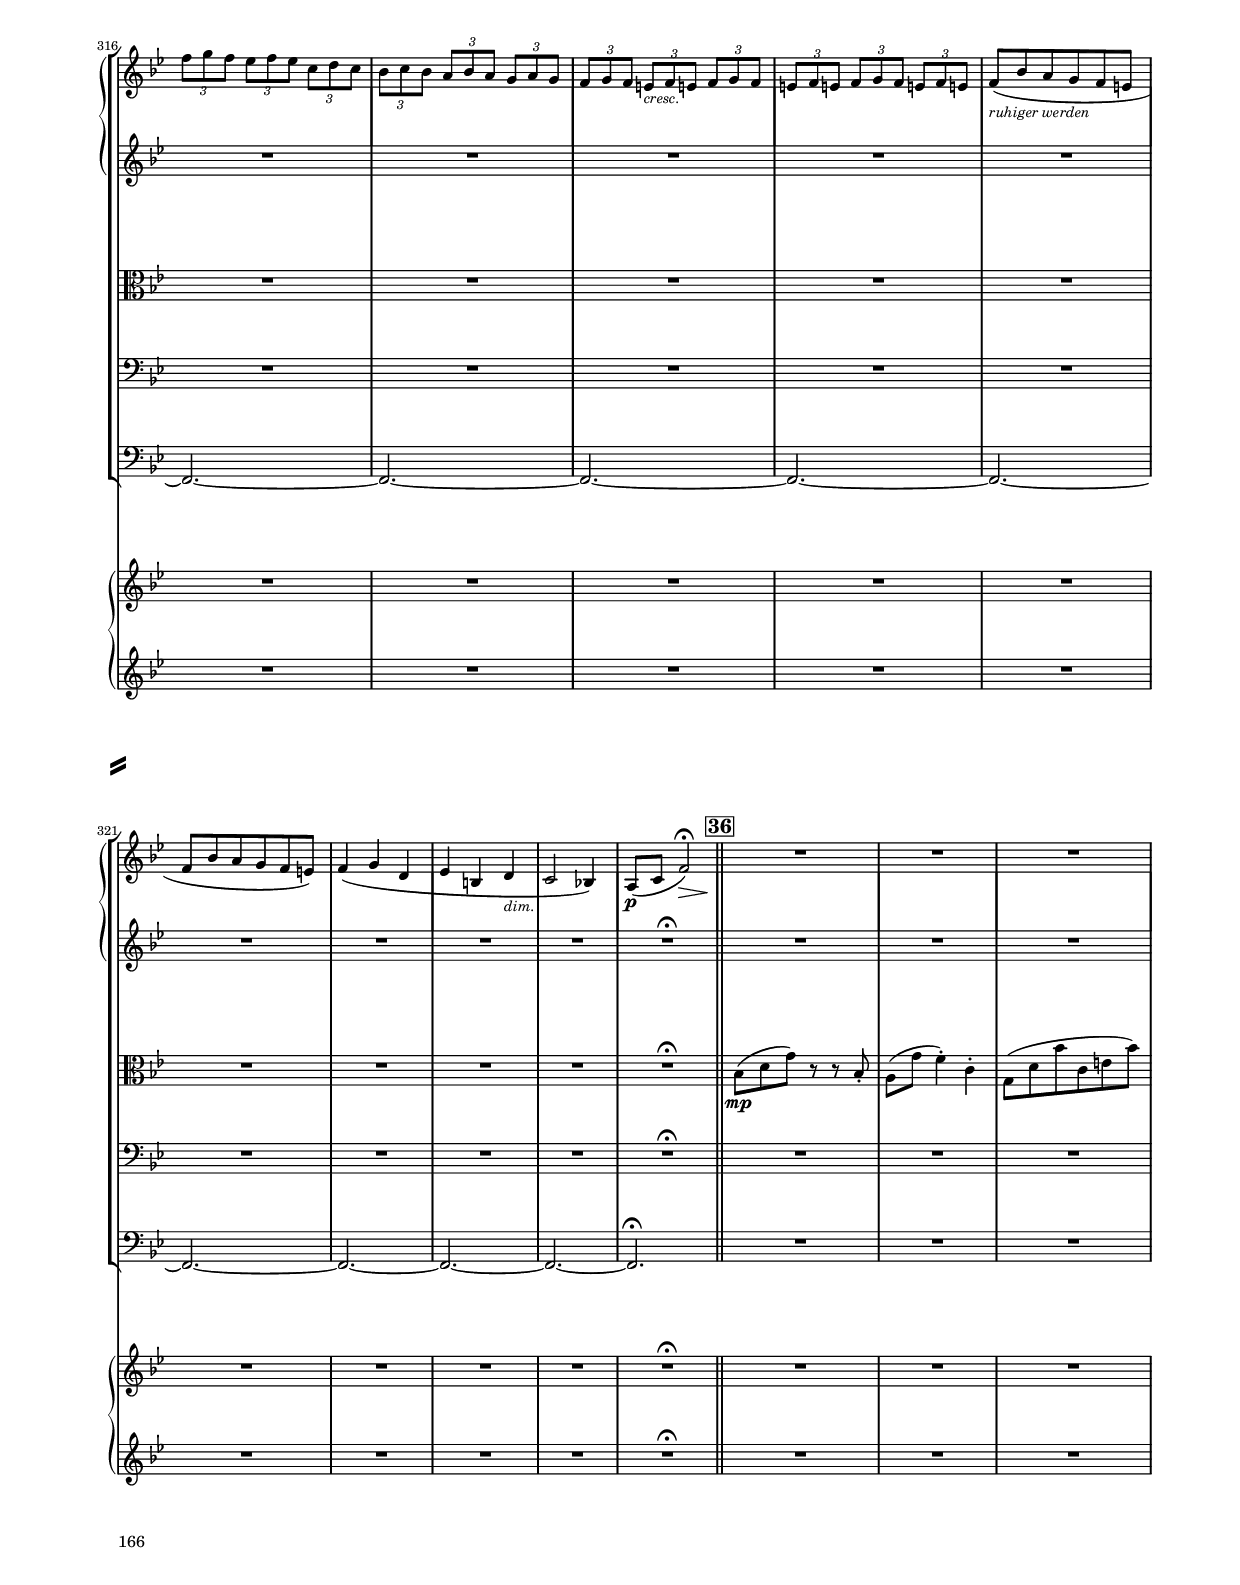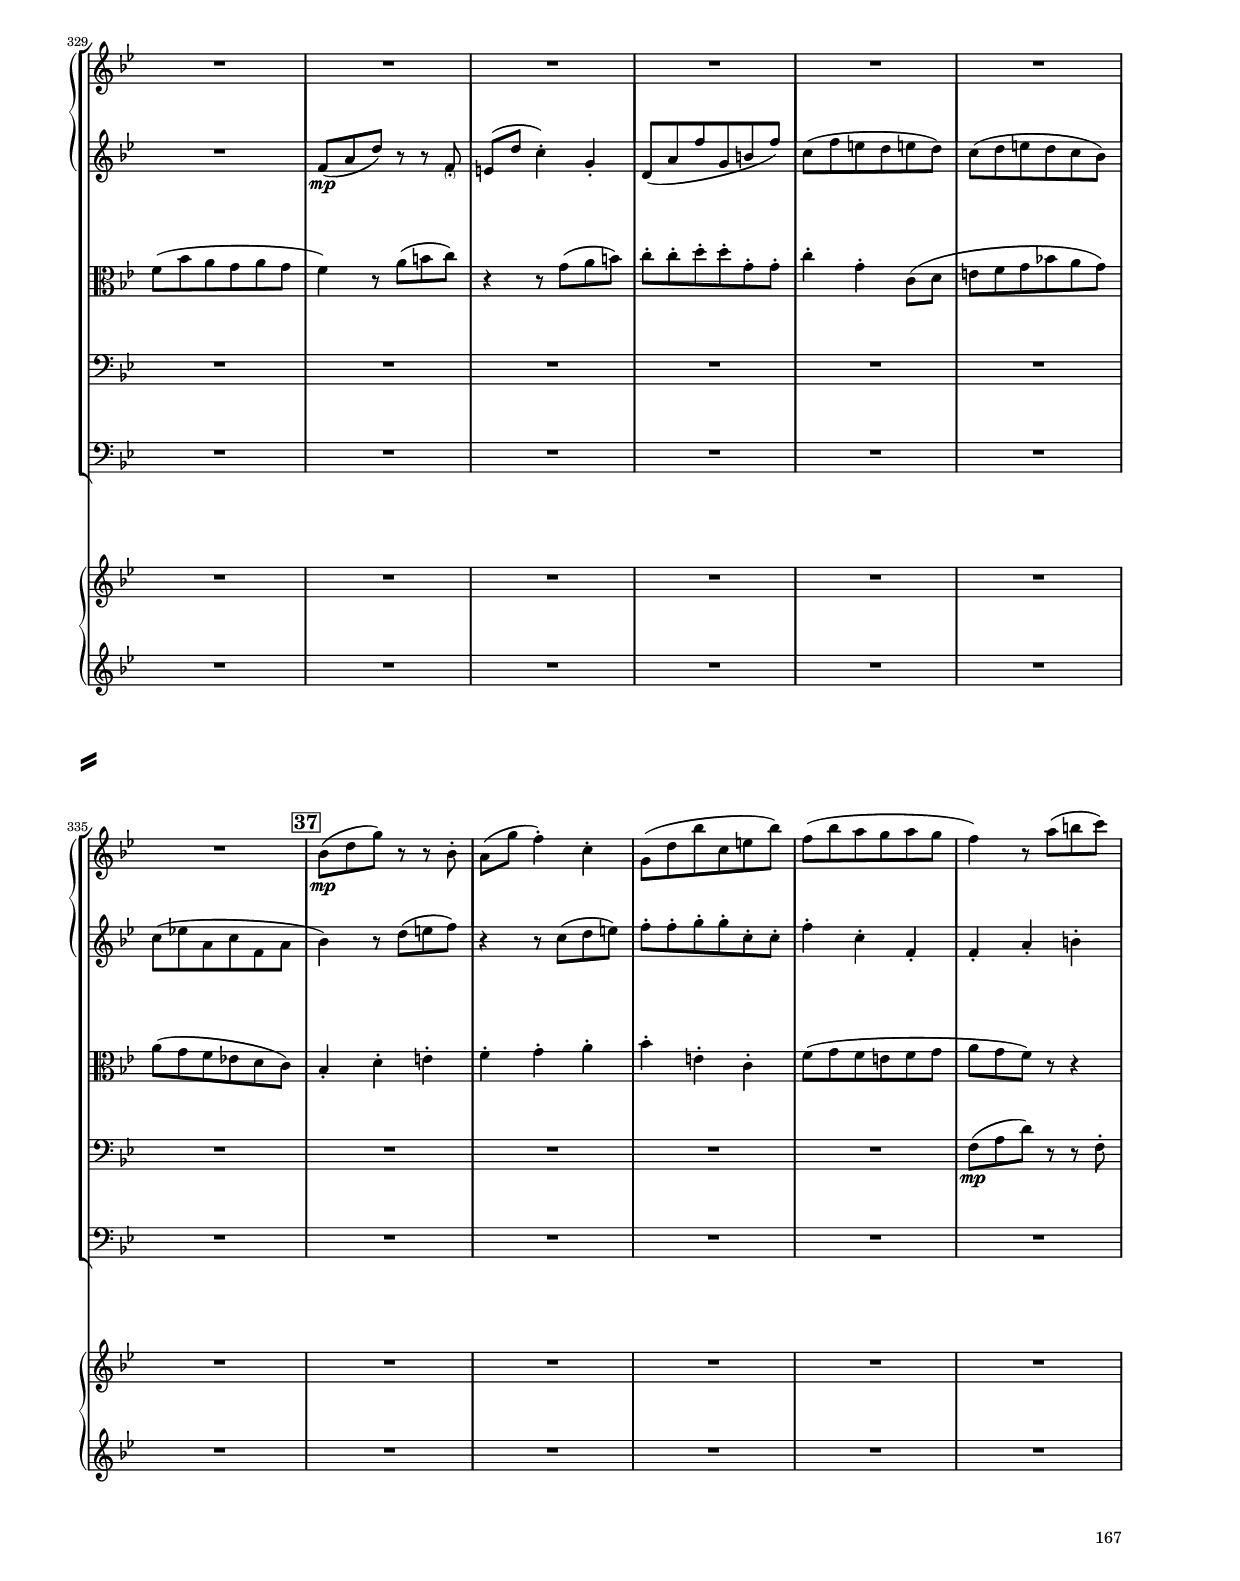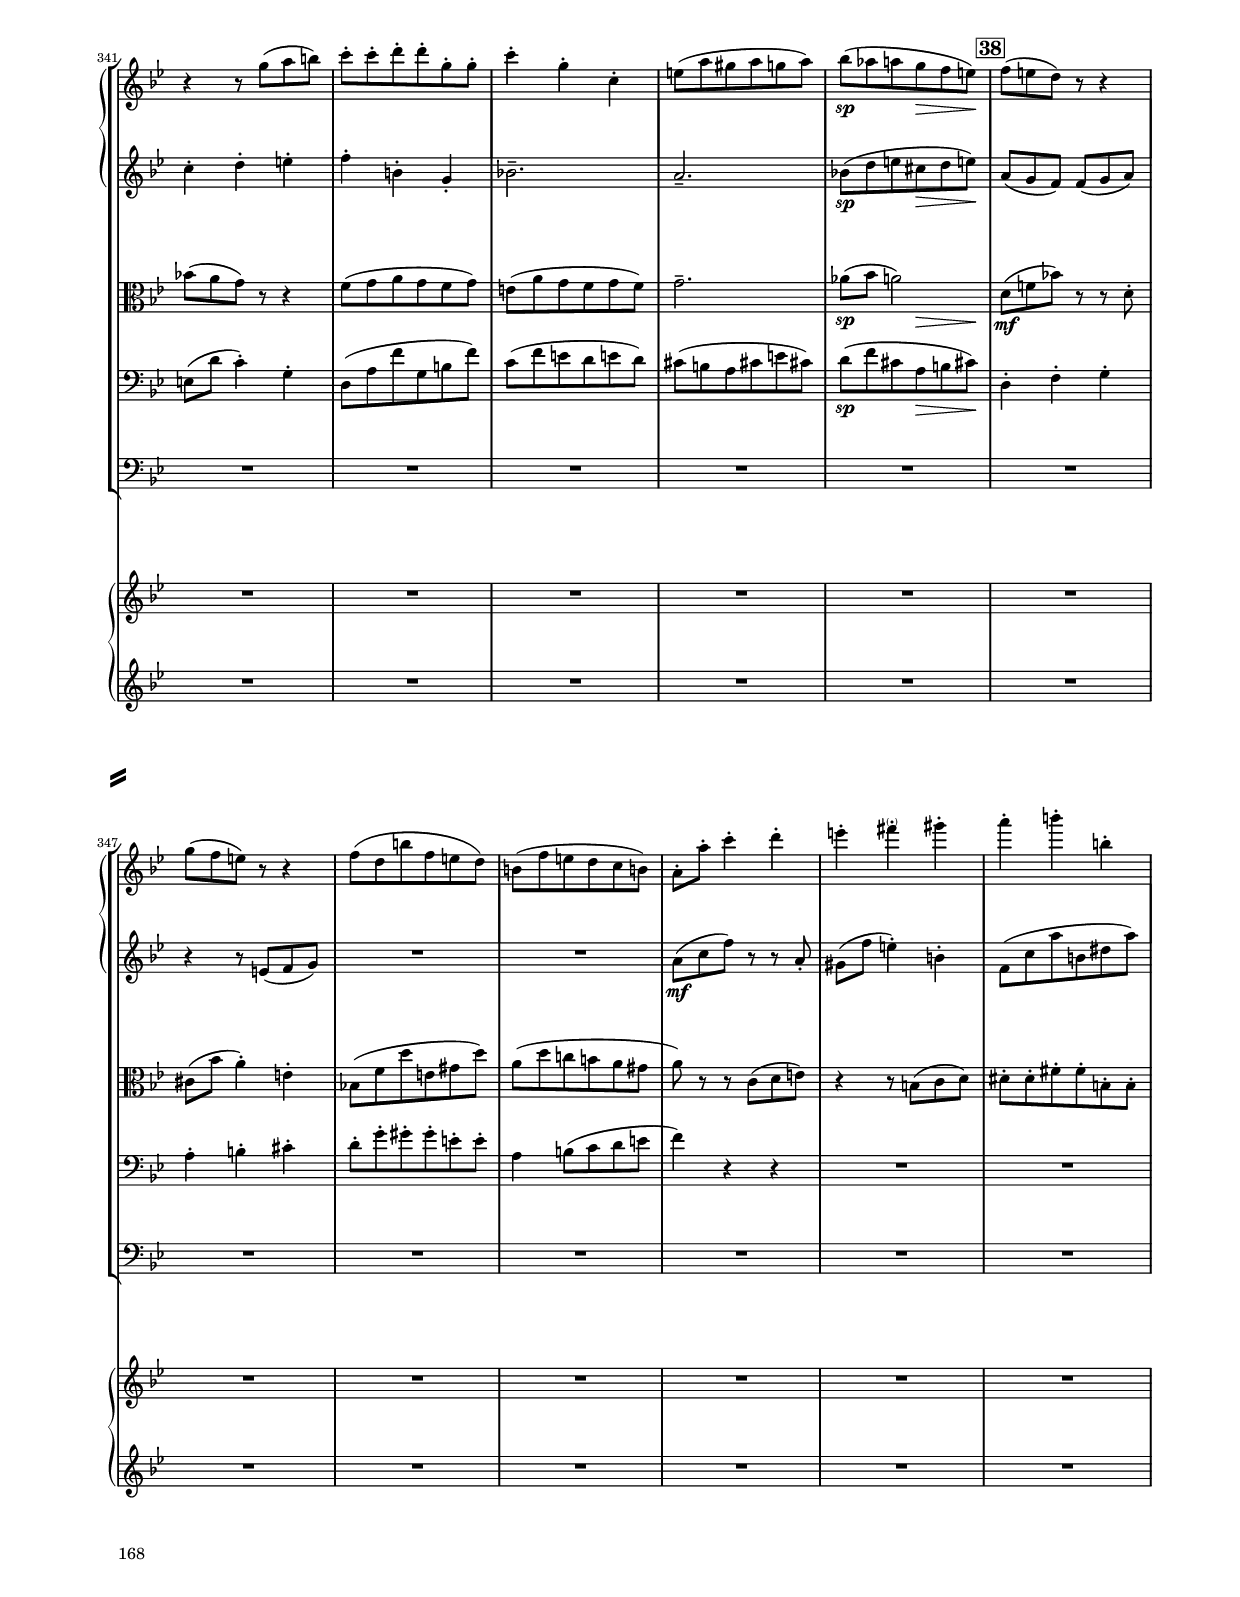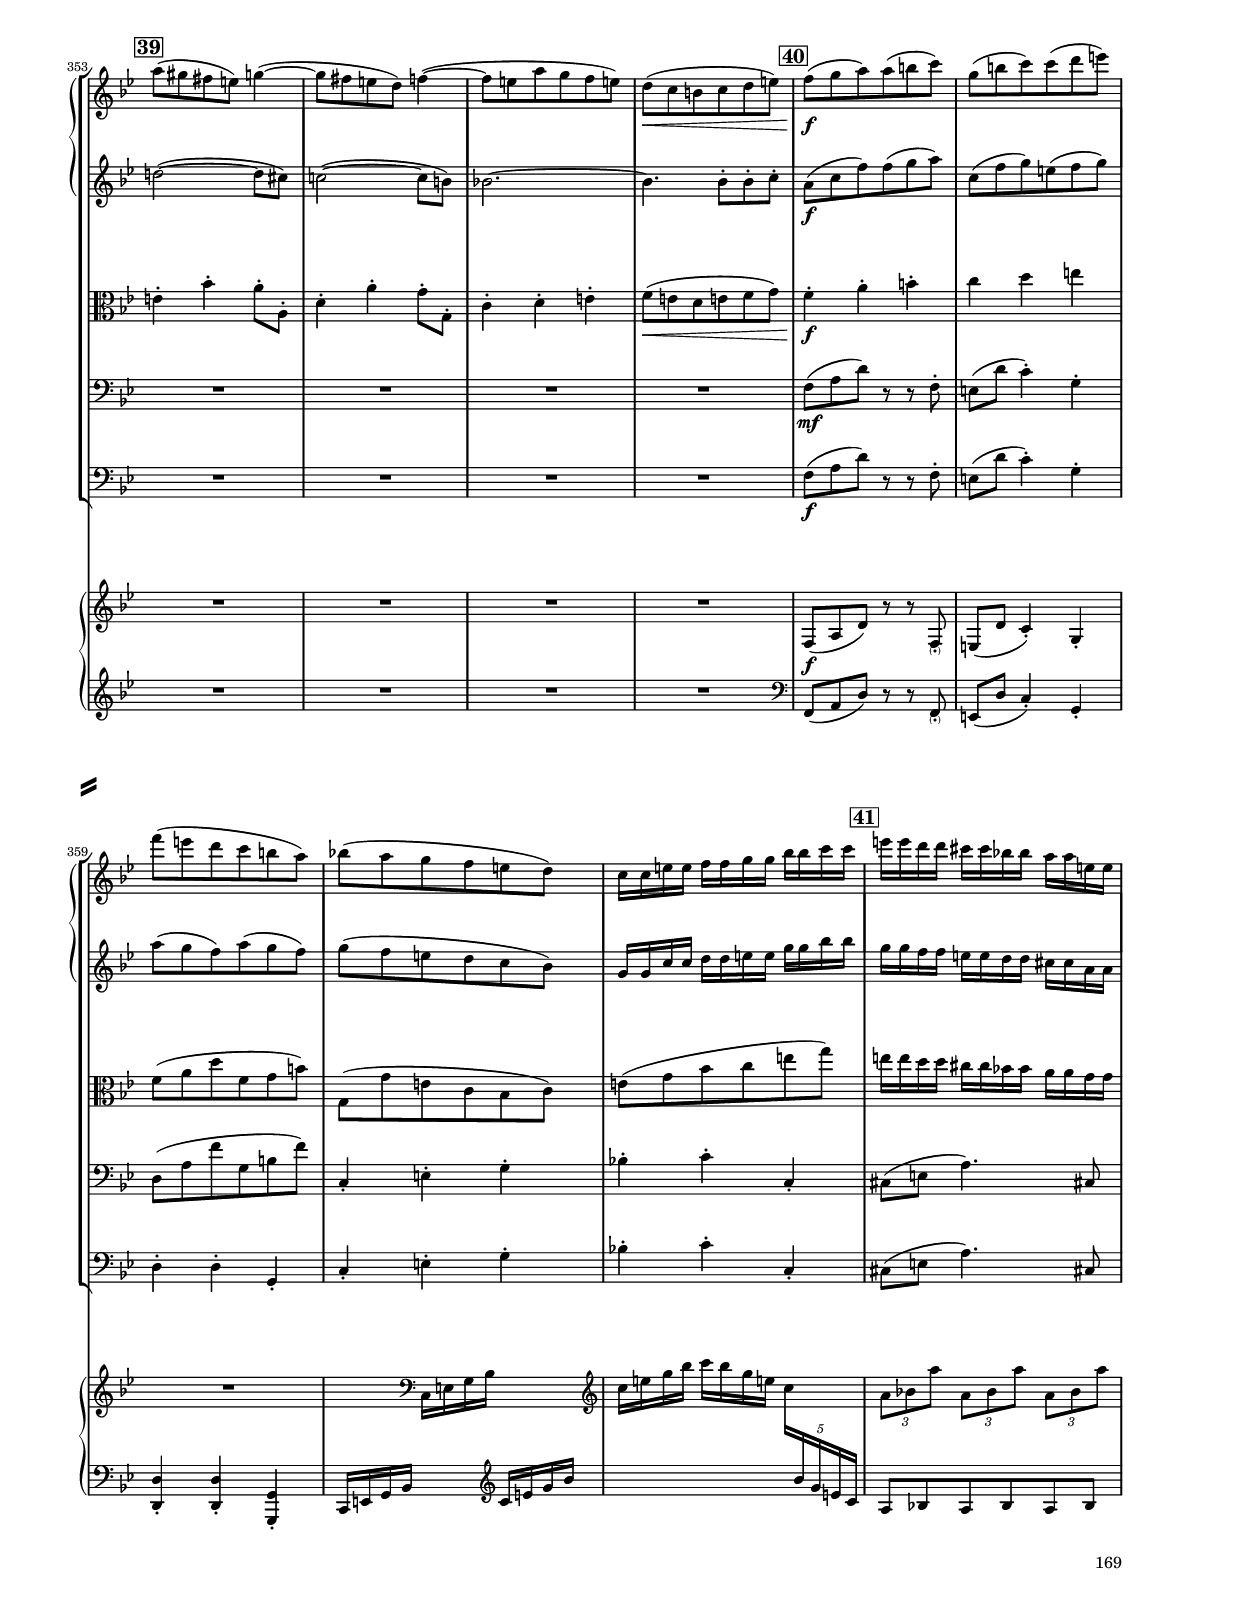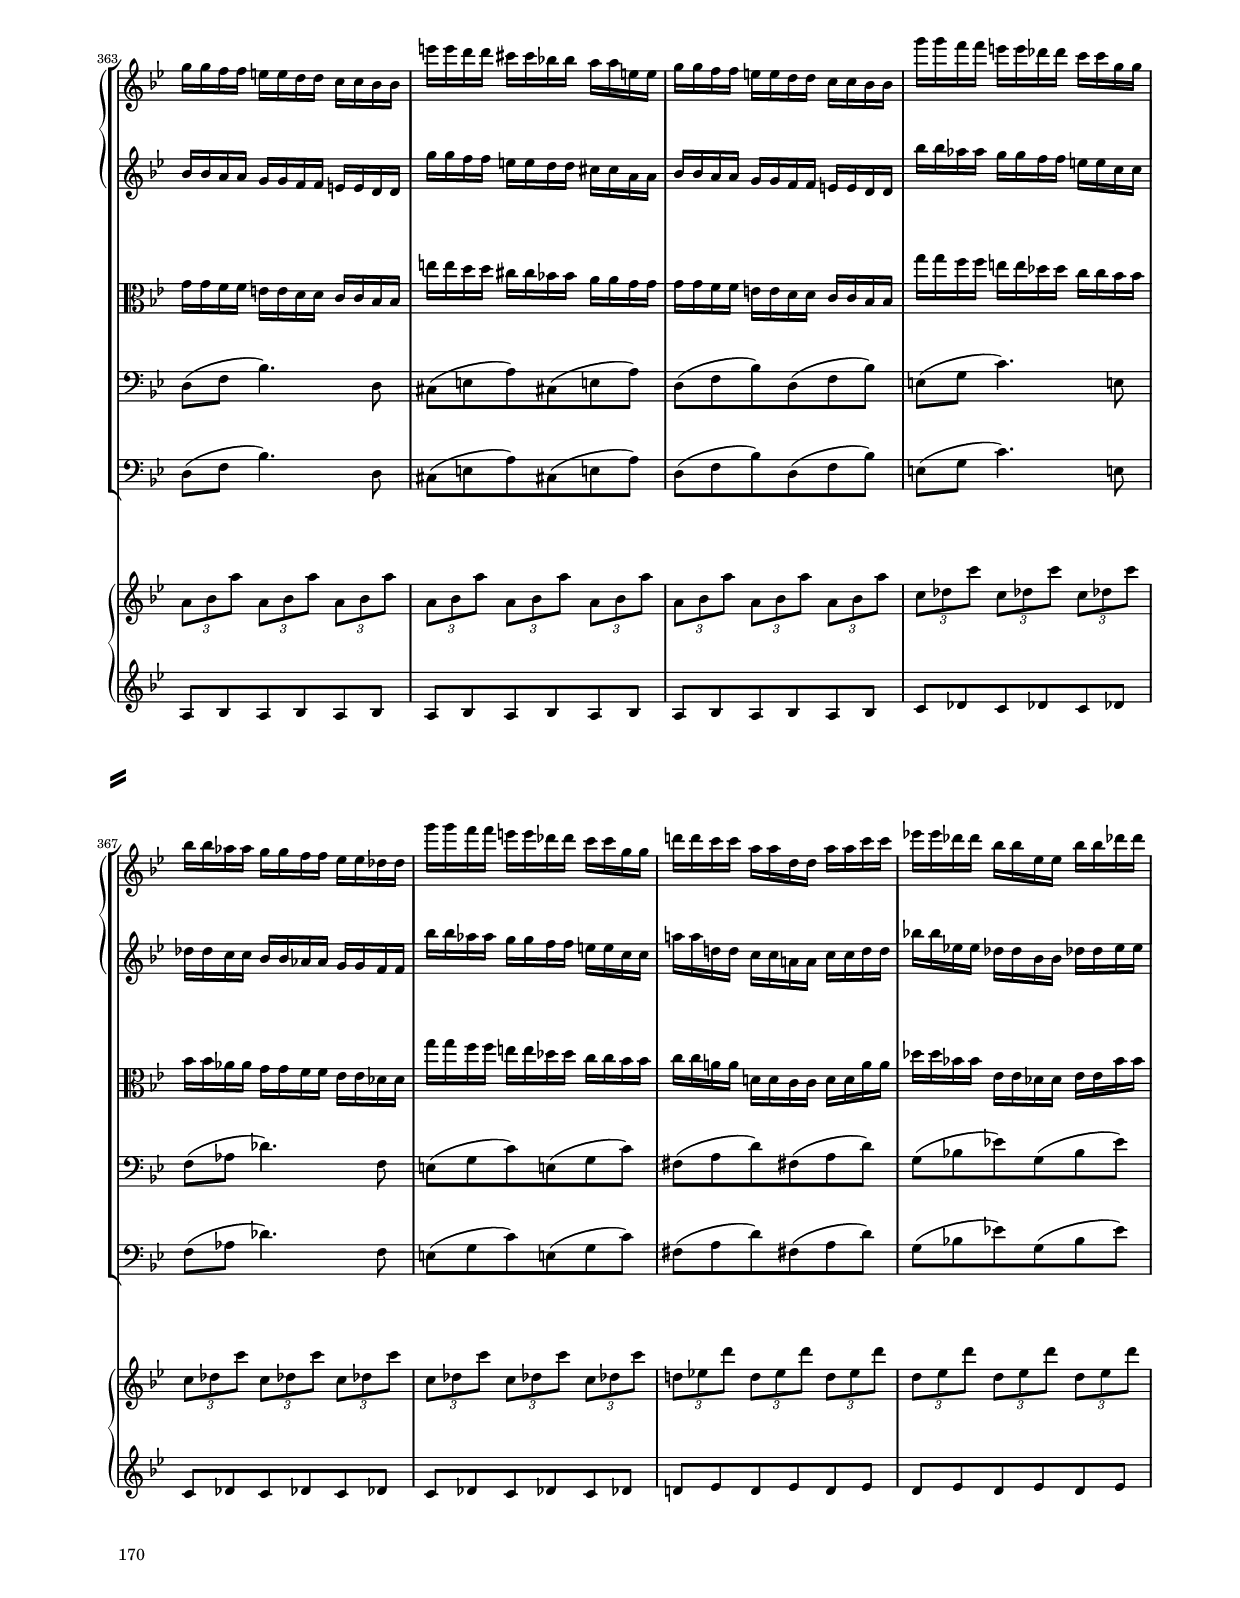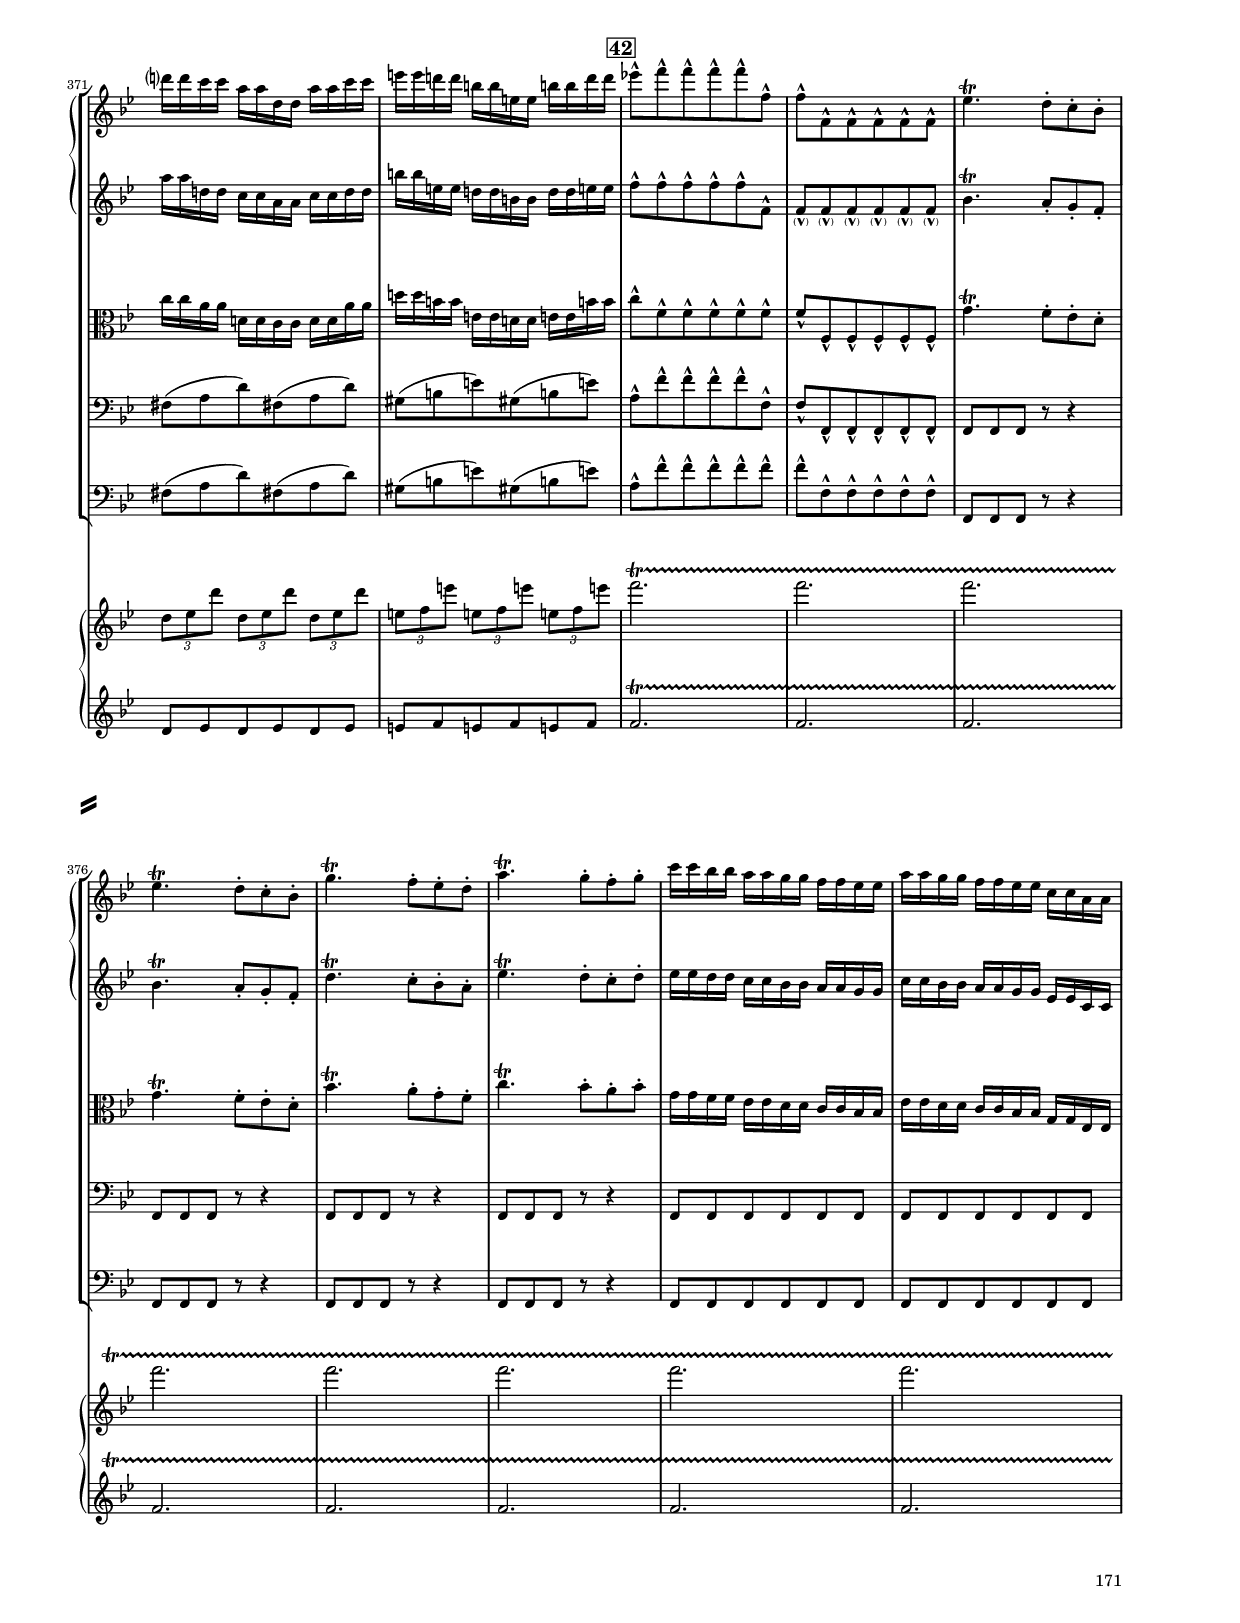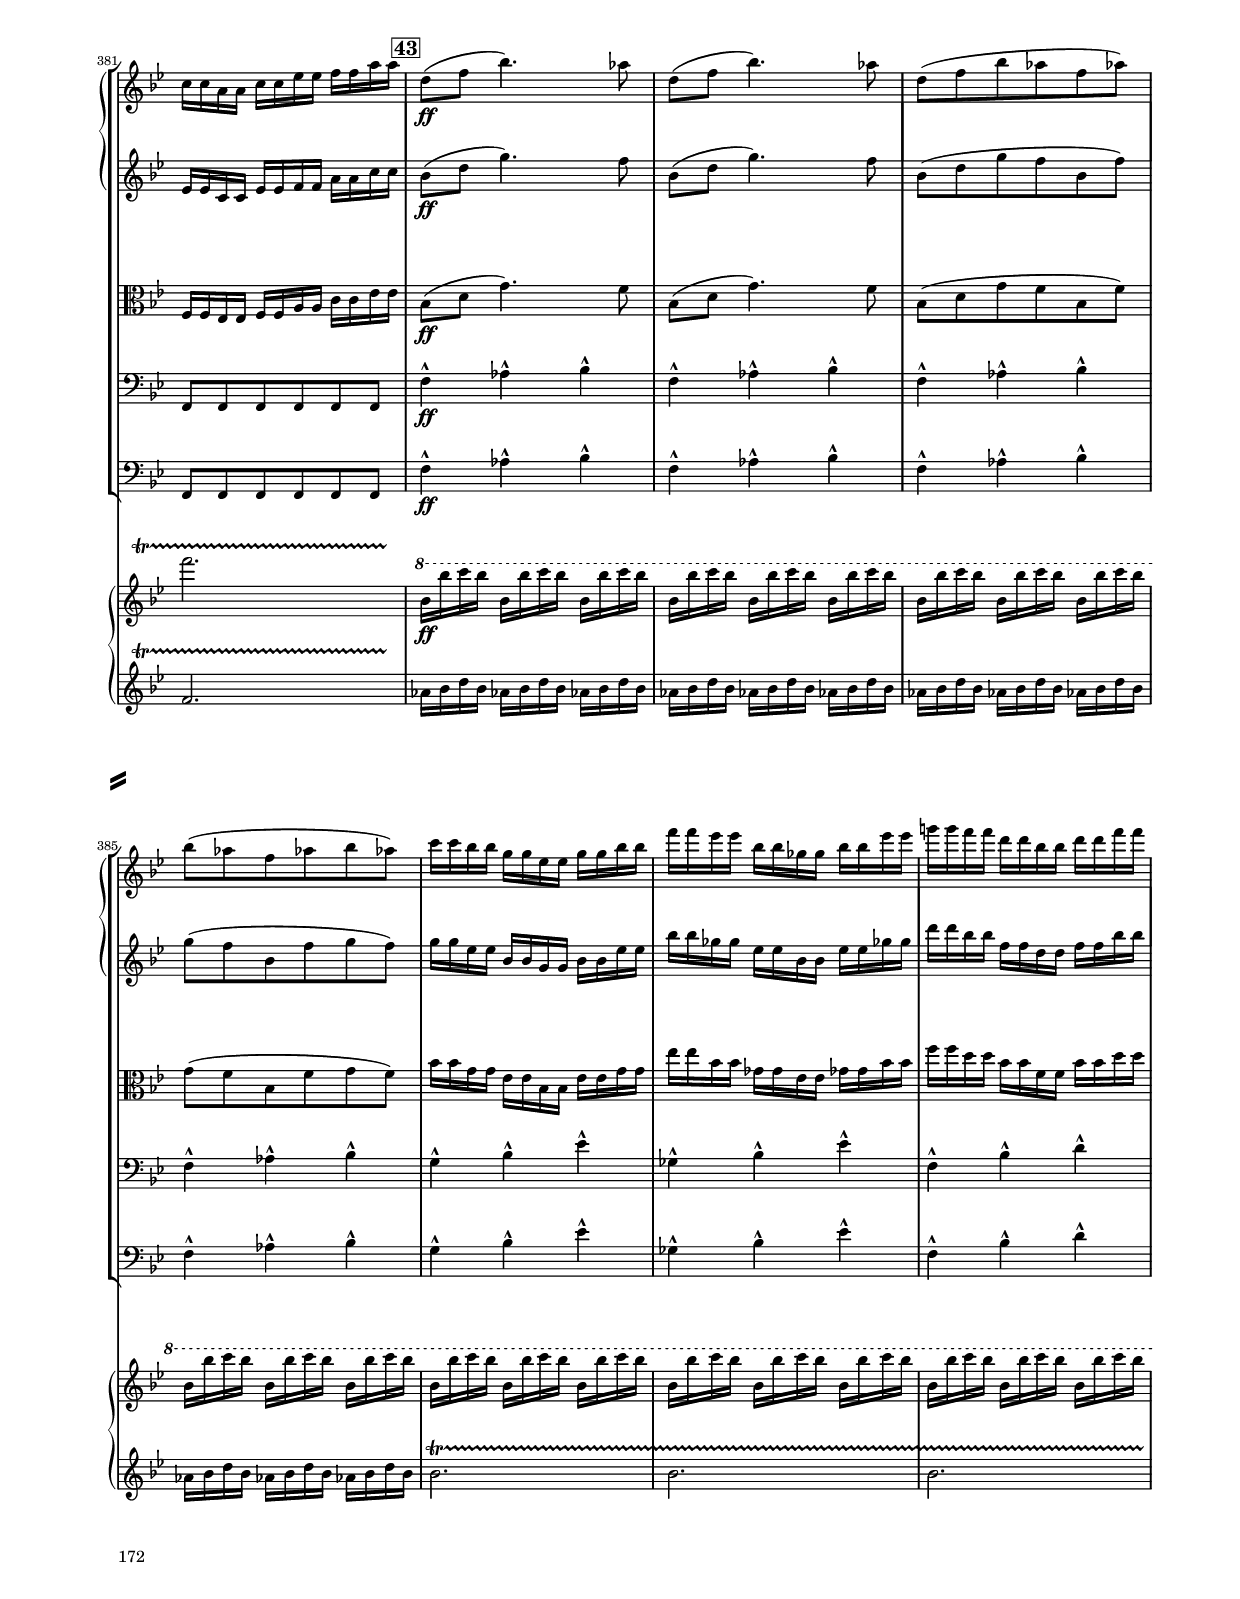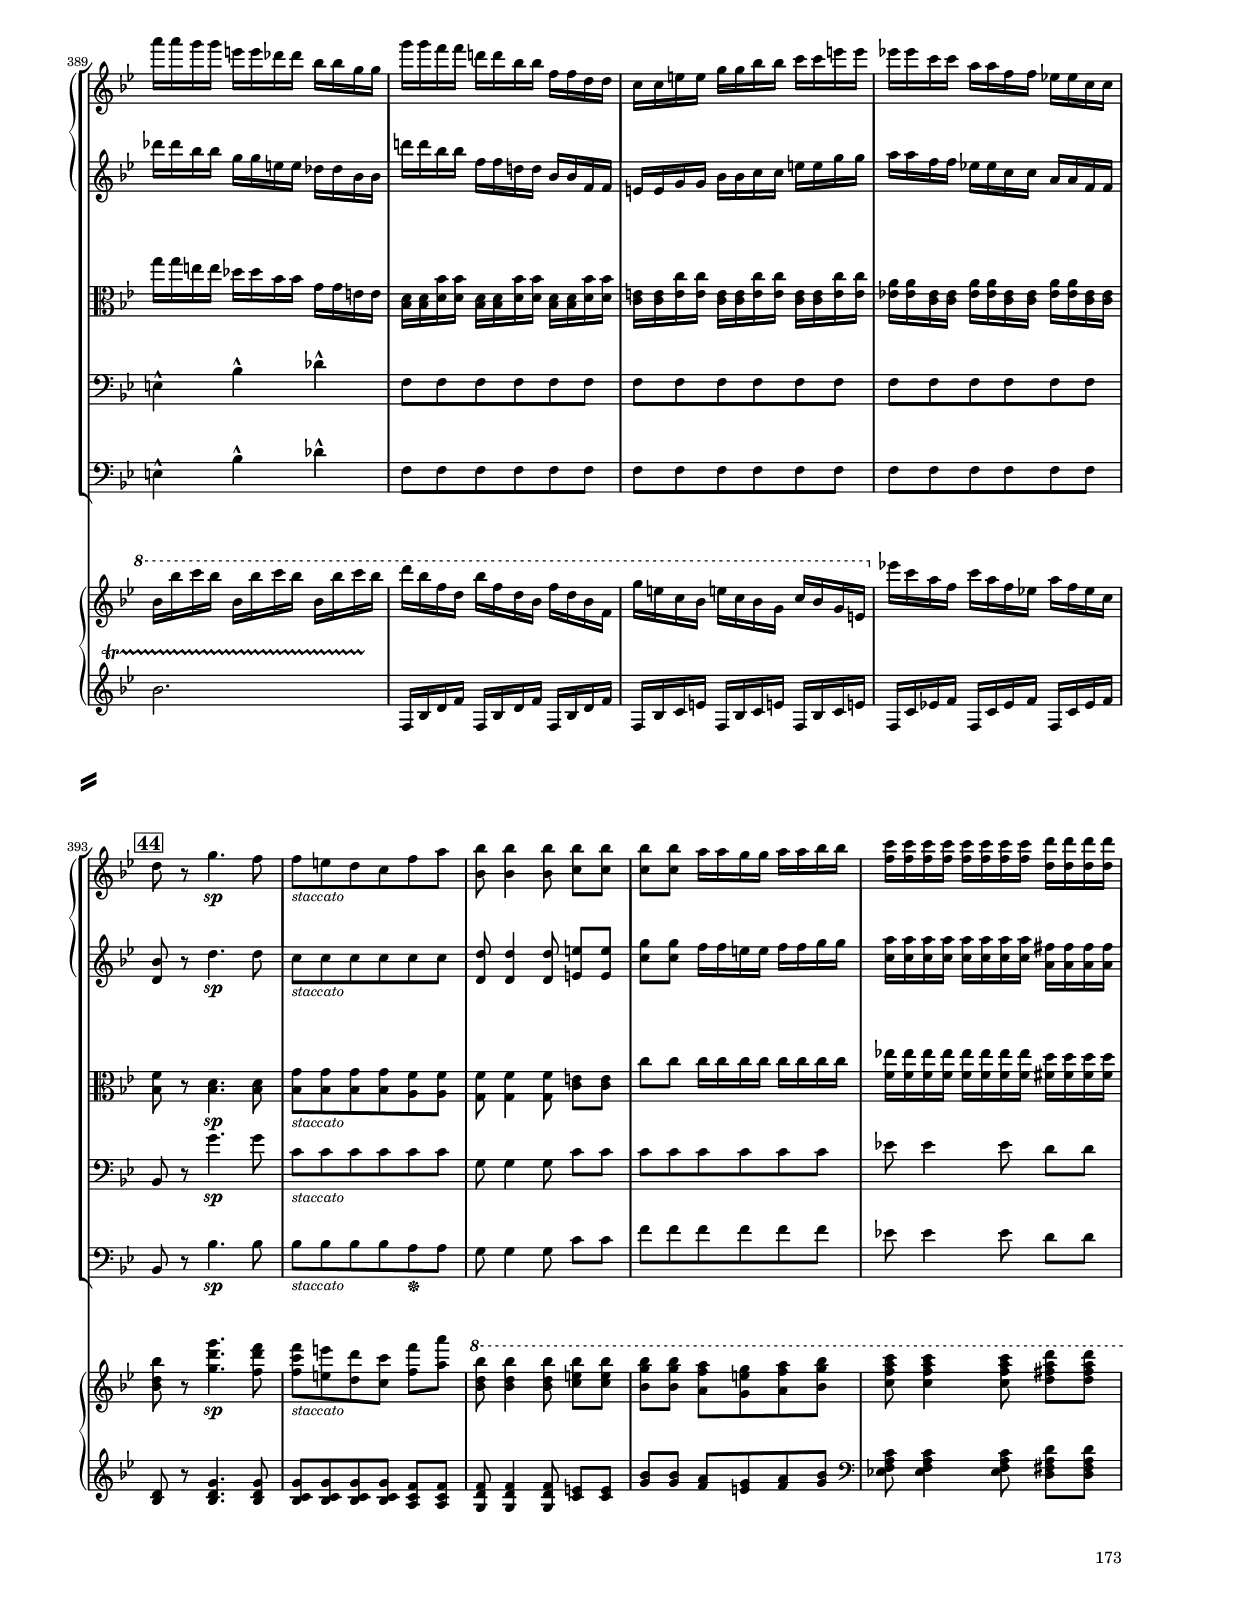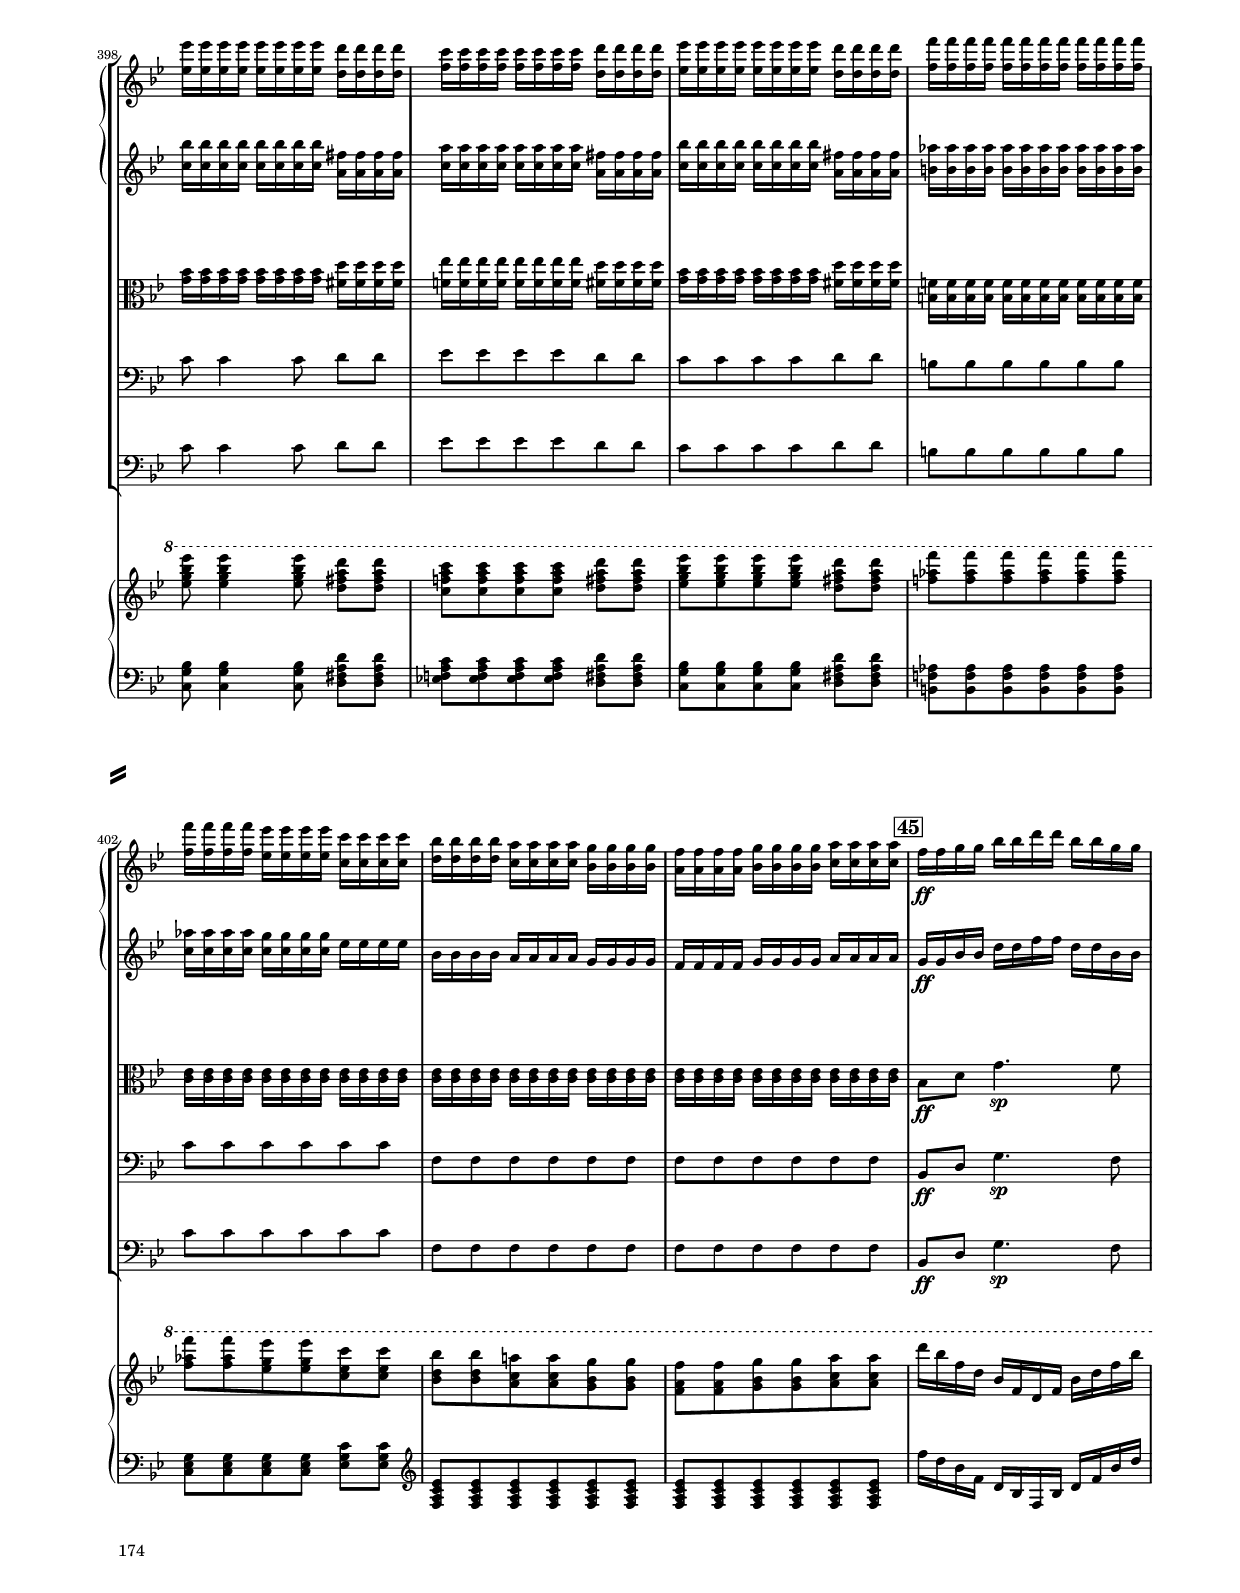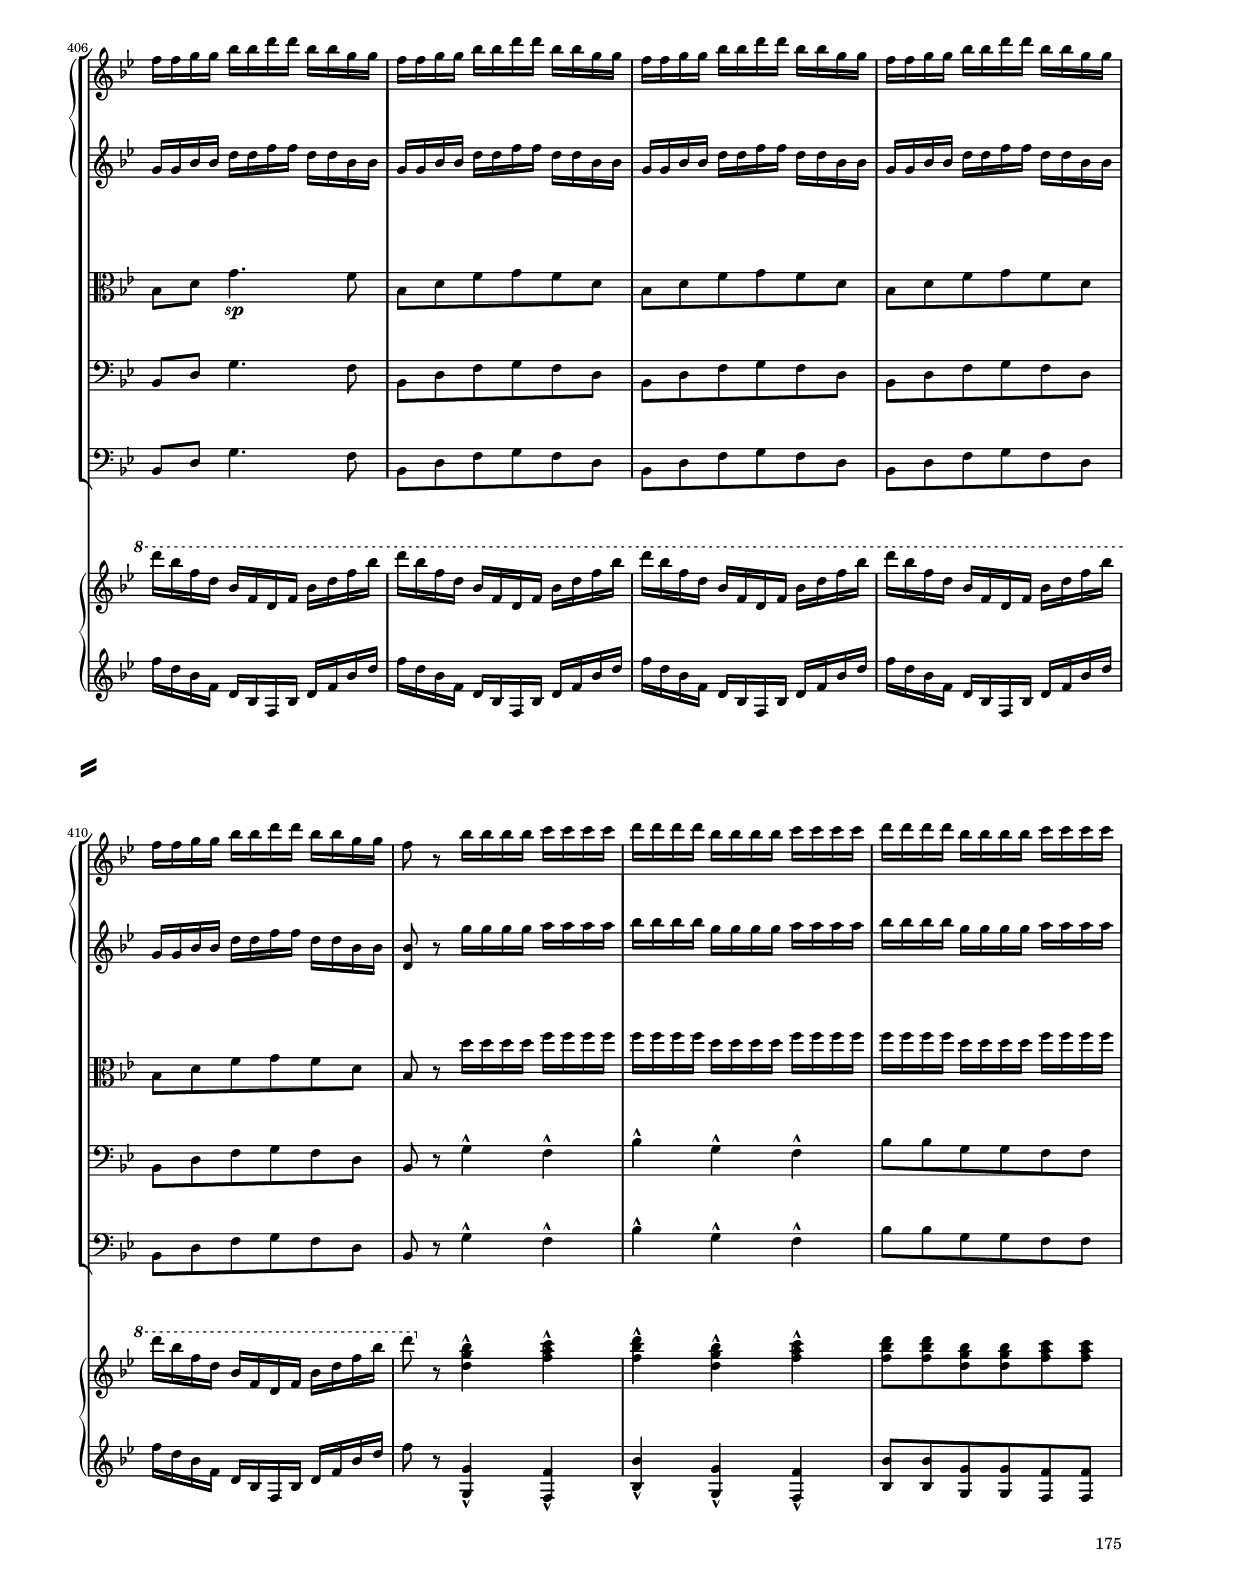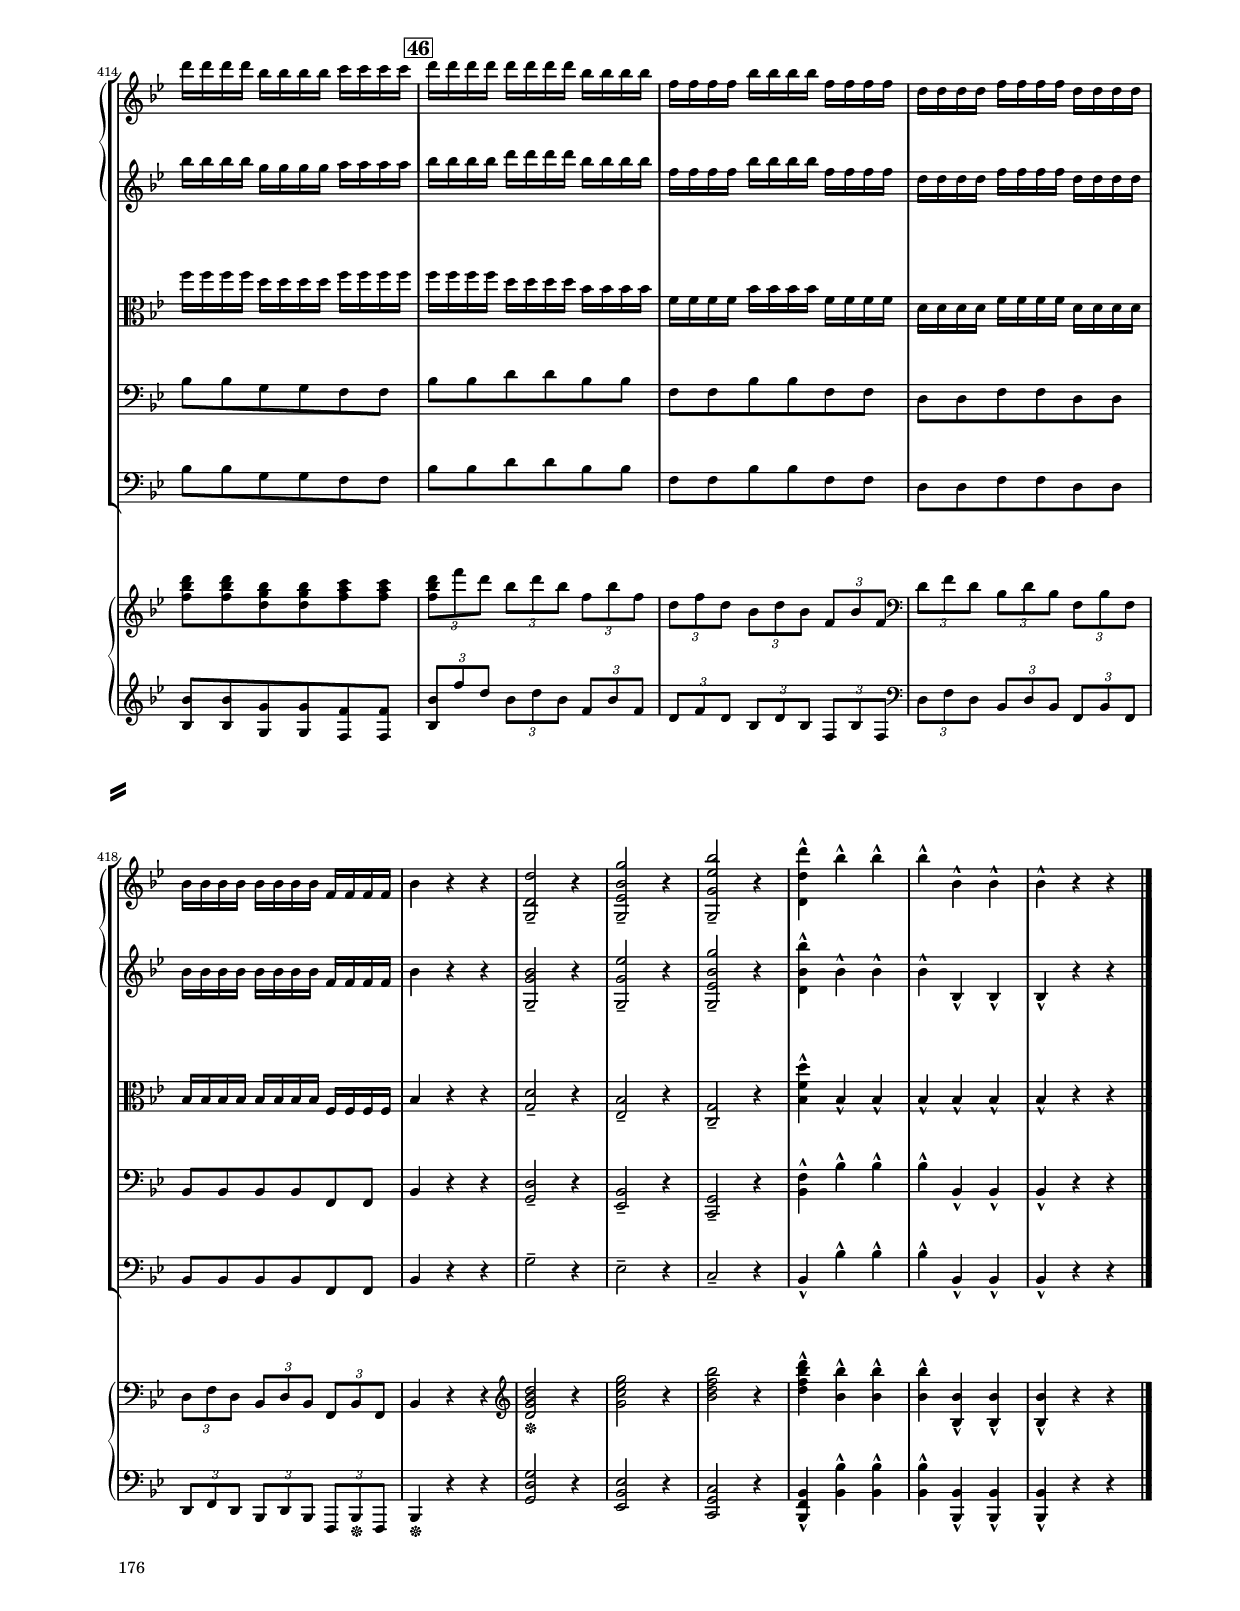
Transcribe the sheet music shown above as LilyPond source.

% (c) 2017 by Wolfgang Skala.
% This file is licensed under the Creative Commons Attribution-NonCommercial-ShareAlike 4.0 International License.
% To view a copy of this license, visit http://creativecommons.org/licenses/by-nc-sa/4.0/.

\version "2.18.0"

\include "../definitions.ly"

\paper { first-page-number = #133 }

#(set-global-staff-size 14.14)

\book {
	\bookpart {
		\header {
			movement = "5. Satz"
		}
		\paper { systems-per-page = #2 }
		\score {
			<<
				\new StaffGroup <<
					\new GrandStaff <<
						\new Staff {
							\set Staff.instrumentName = "1. Geige"
							\set Staff.midiInstrument = #"violin"
% 							\unfoldRepeats
							\VViolinoI
						}
						\new Staff {
							\set Staff.instrumentName = "2. Geige"
							\set Staff.midiInstrument = #"violin"
% 							\unfoldRepeats
							\VViolinoII
						}
					>>
					\new Staff {
						\set Staff.instrumentName = "Bratsche"
						\set Staff.midiInstrument = #"violin"
% 						\unfoldRepeats
						\VViola
					}
					\new Staff {
						\set Staff.instrumentName = "Violoncell"
						\set Staff.midiInstrument = #"cello"
% 						\unfoldRepeats
						\VVioloncello
					}
					\new Staff {
						\set Staff.instrumentName = "Baß"
						\set Staff.midiInstrument = #"cello"
% 						\unfoldRepeats
						\VContrabasso
					}
				>>
				\new PianoStaff <<
					\set PianoStaff.instrumentName = "Klavier"
					\new Staff = "RH" <<
% 						\unfoldRepeats
						\VPianoR
					>>
					\new Staff = "LH" <<
% 						\unfoldRepeats
						\VPianoL
					>>
				>>
			>>
			\layout { }
% 			\midi { \tempo 4 = 110 }
		}
	}
}